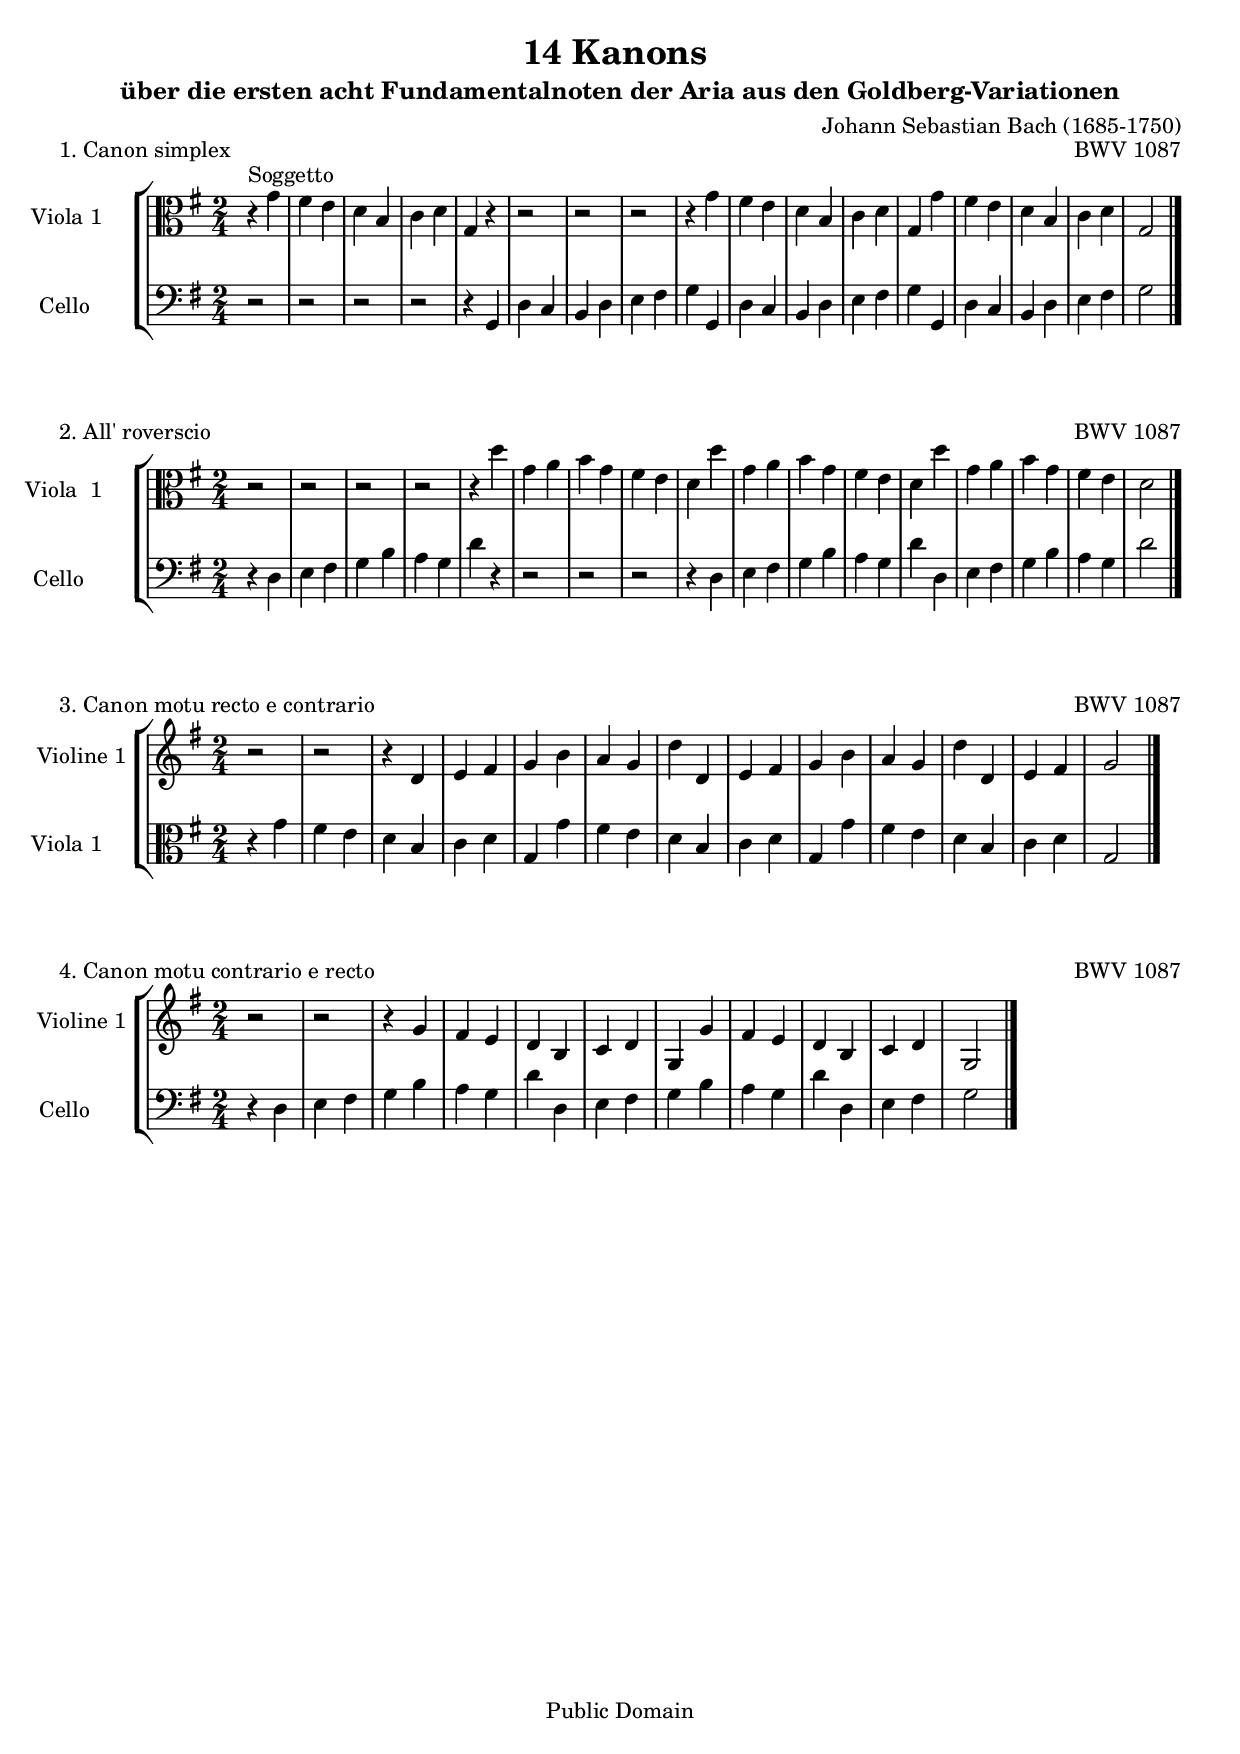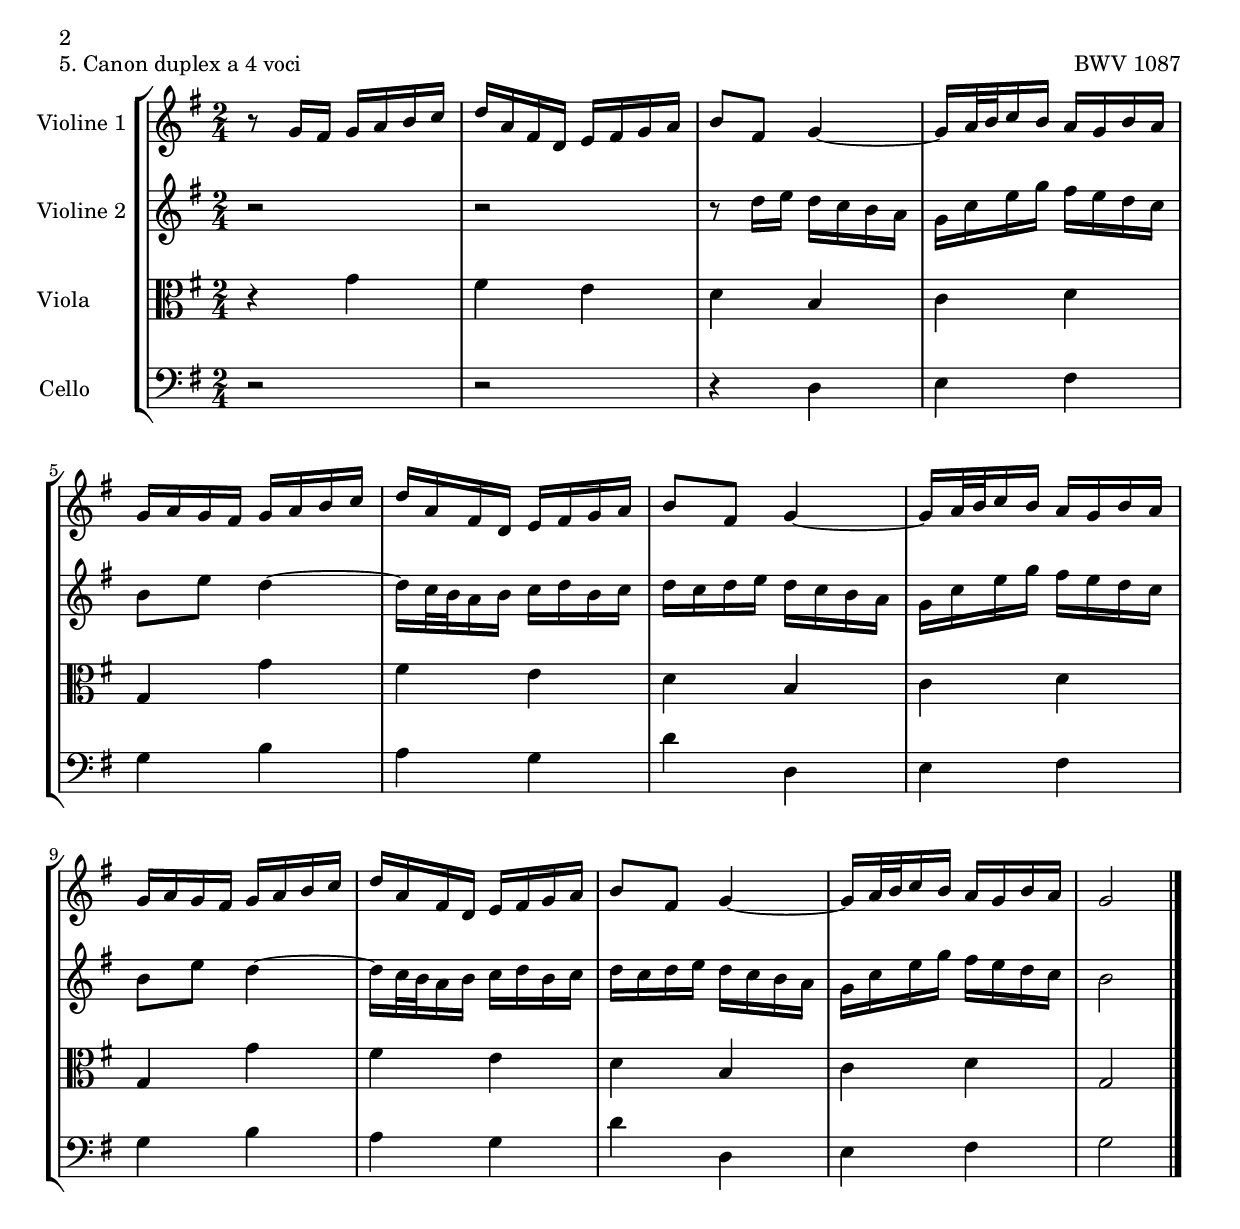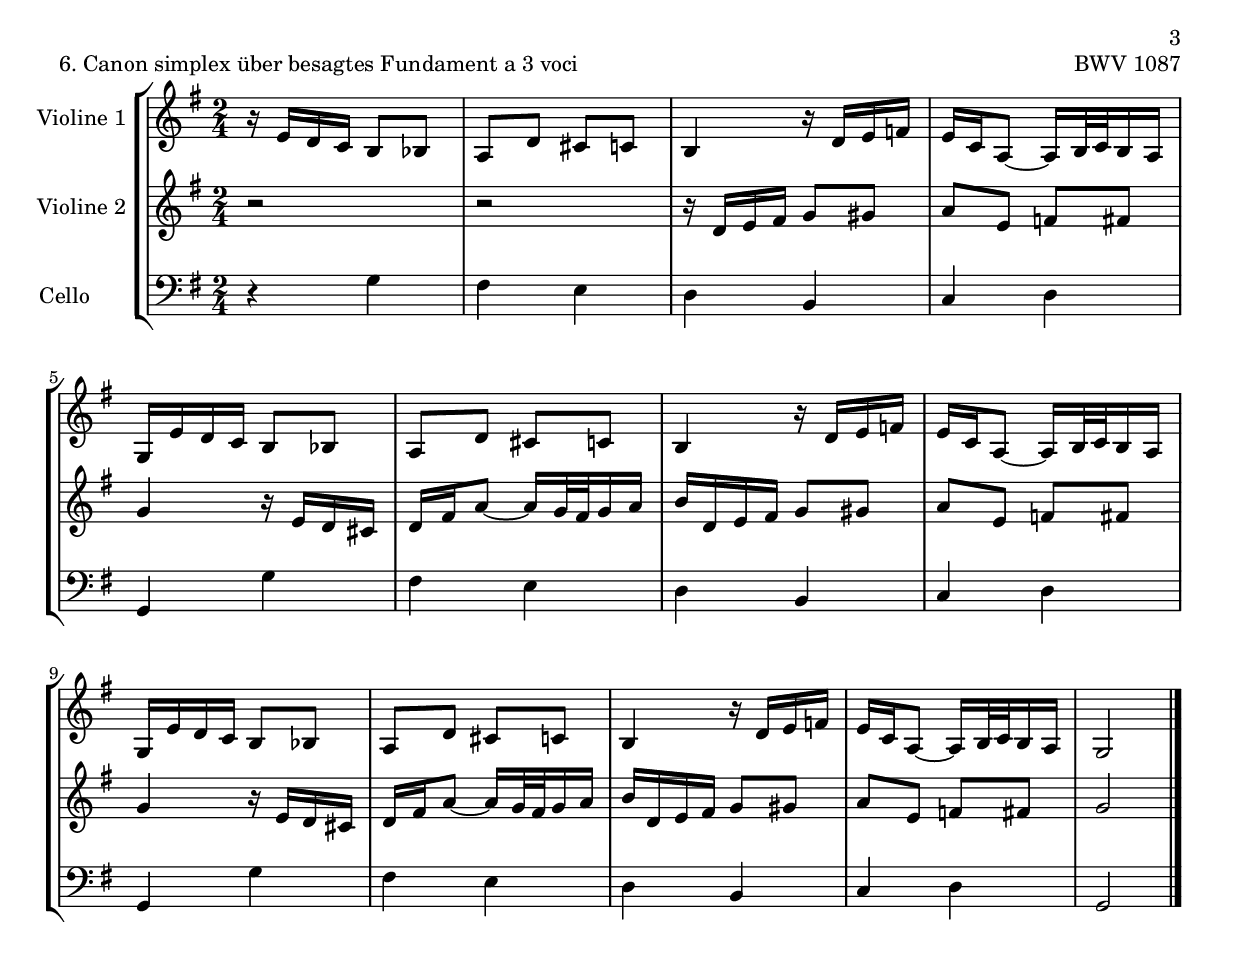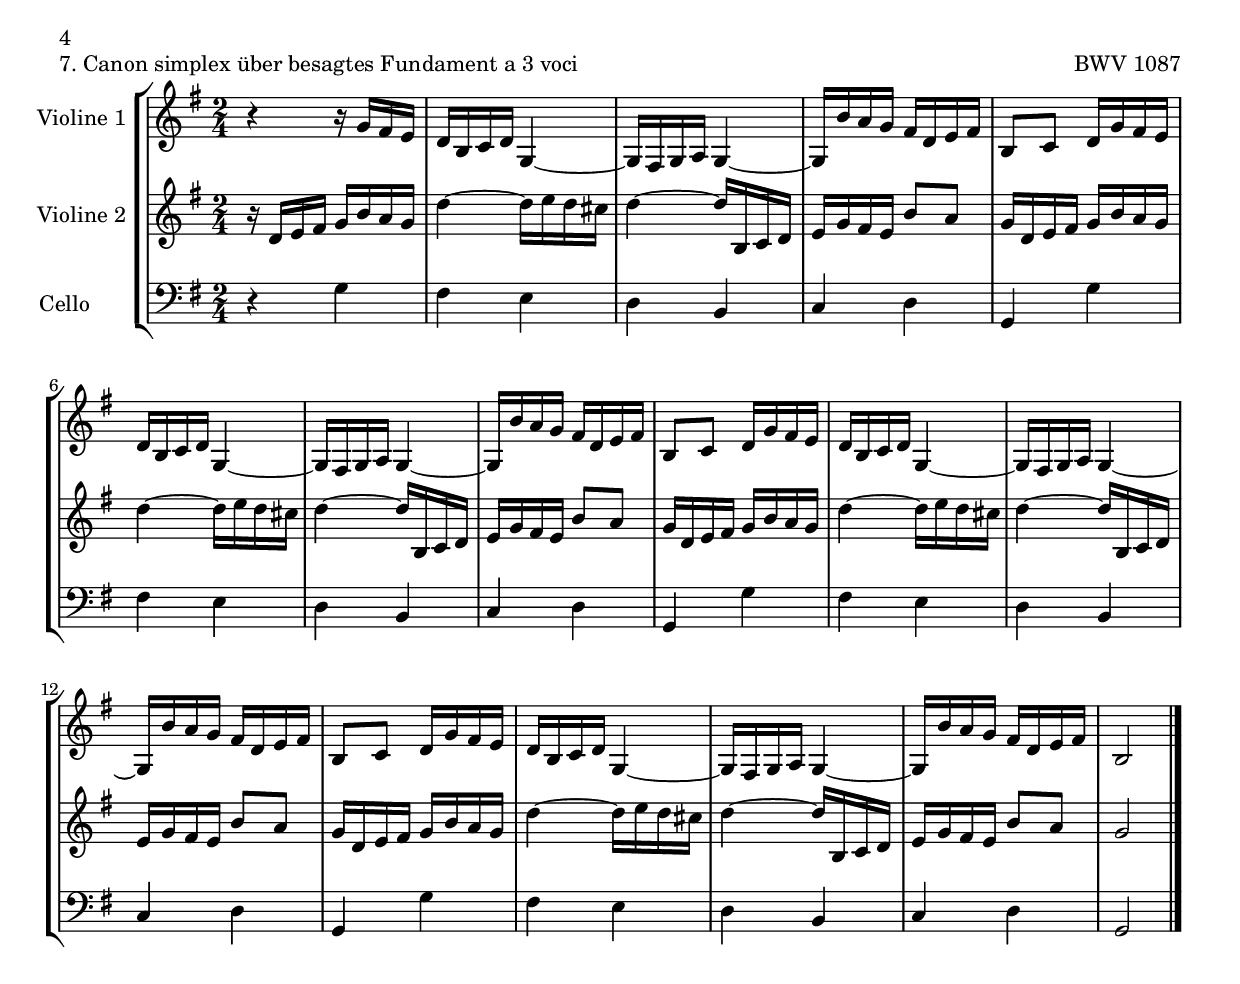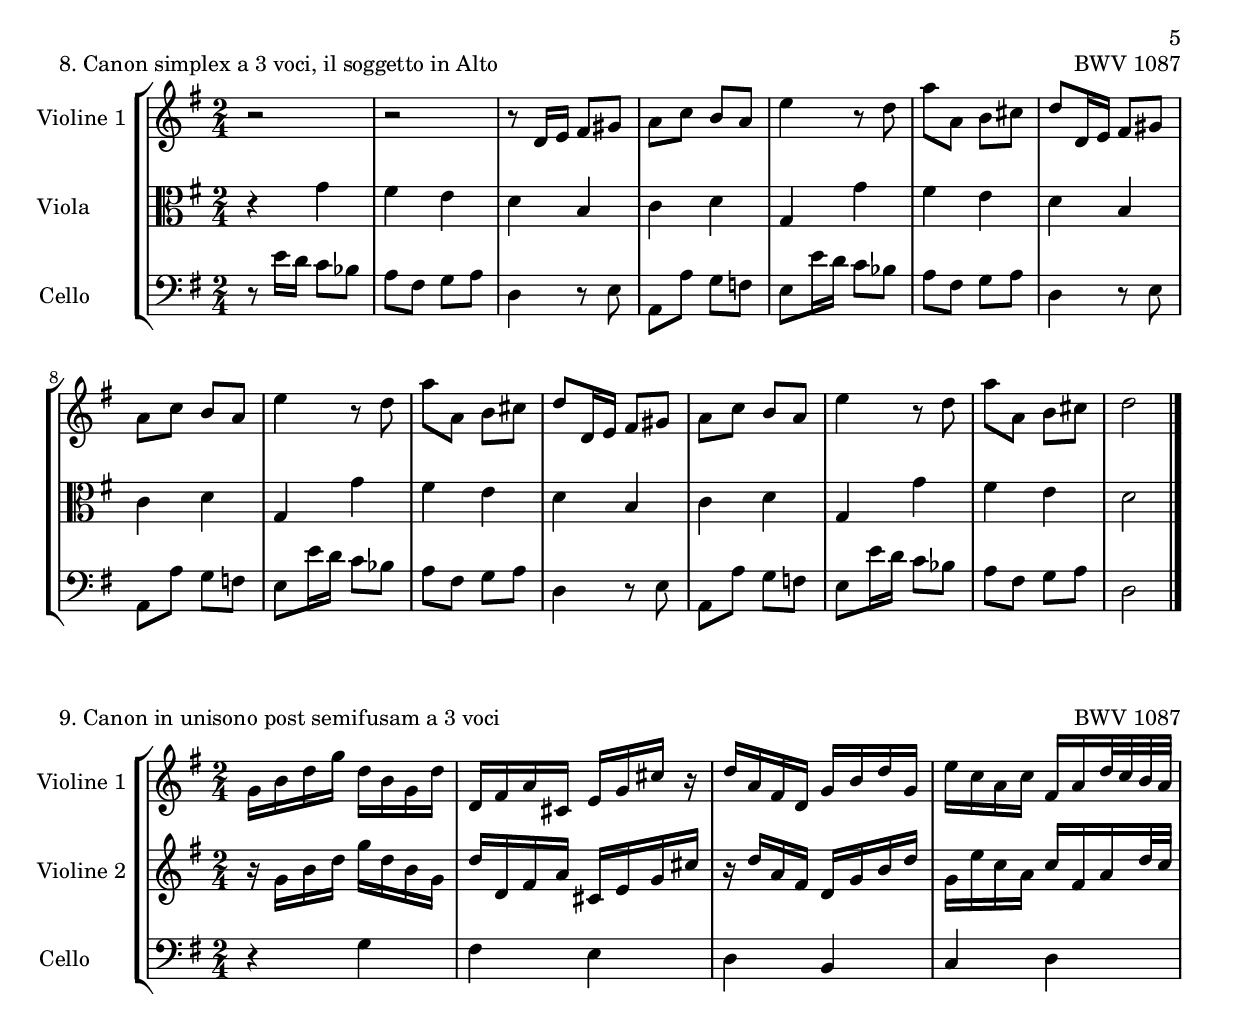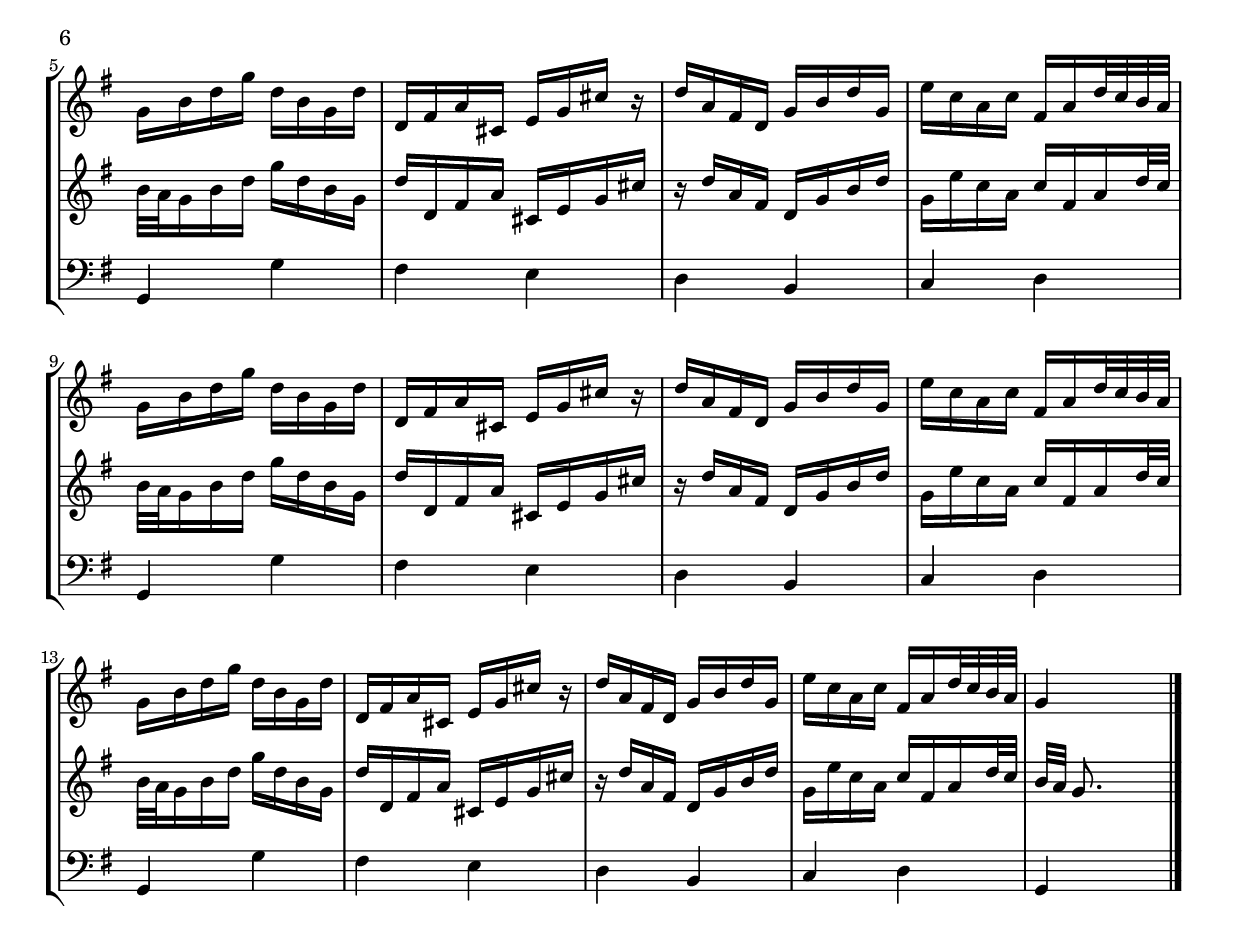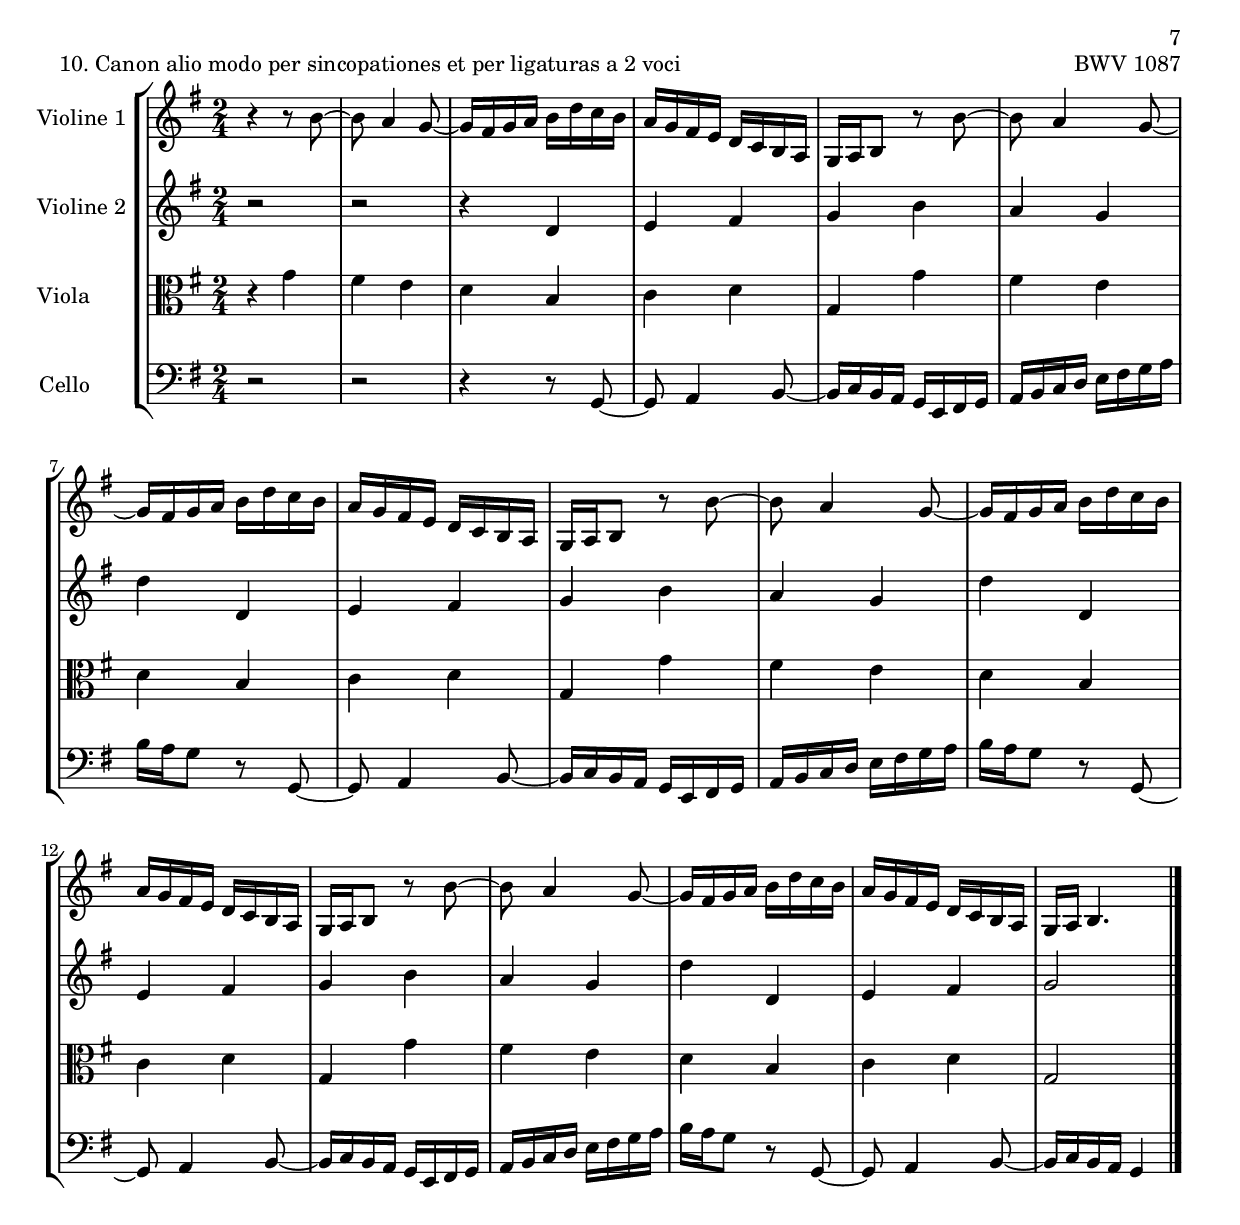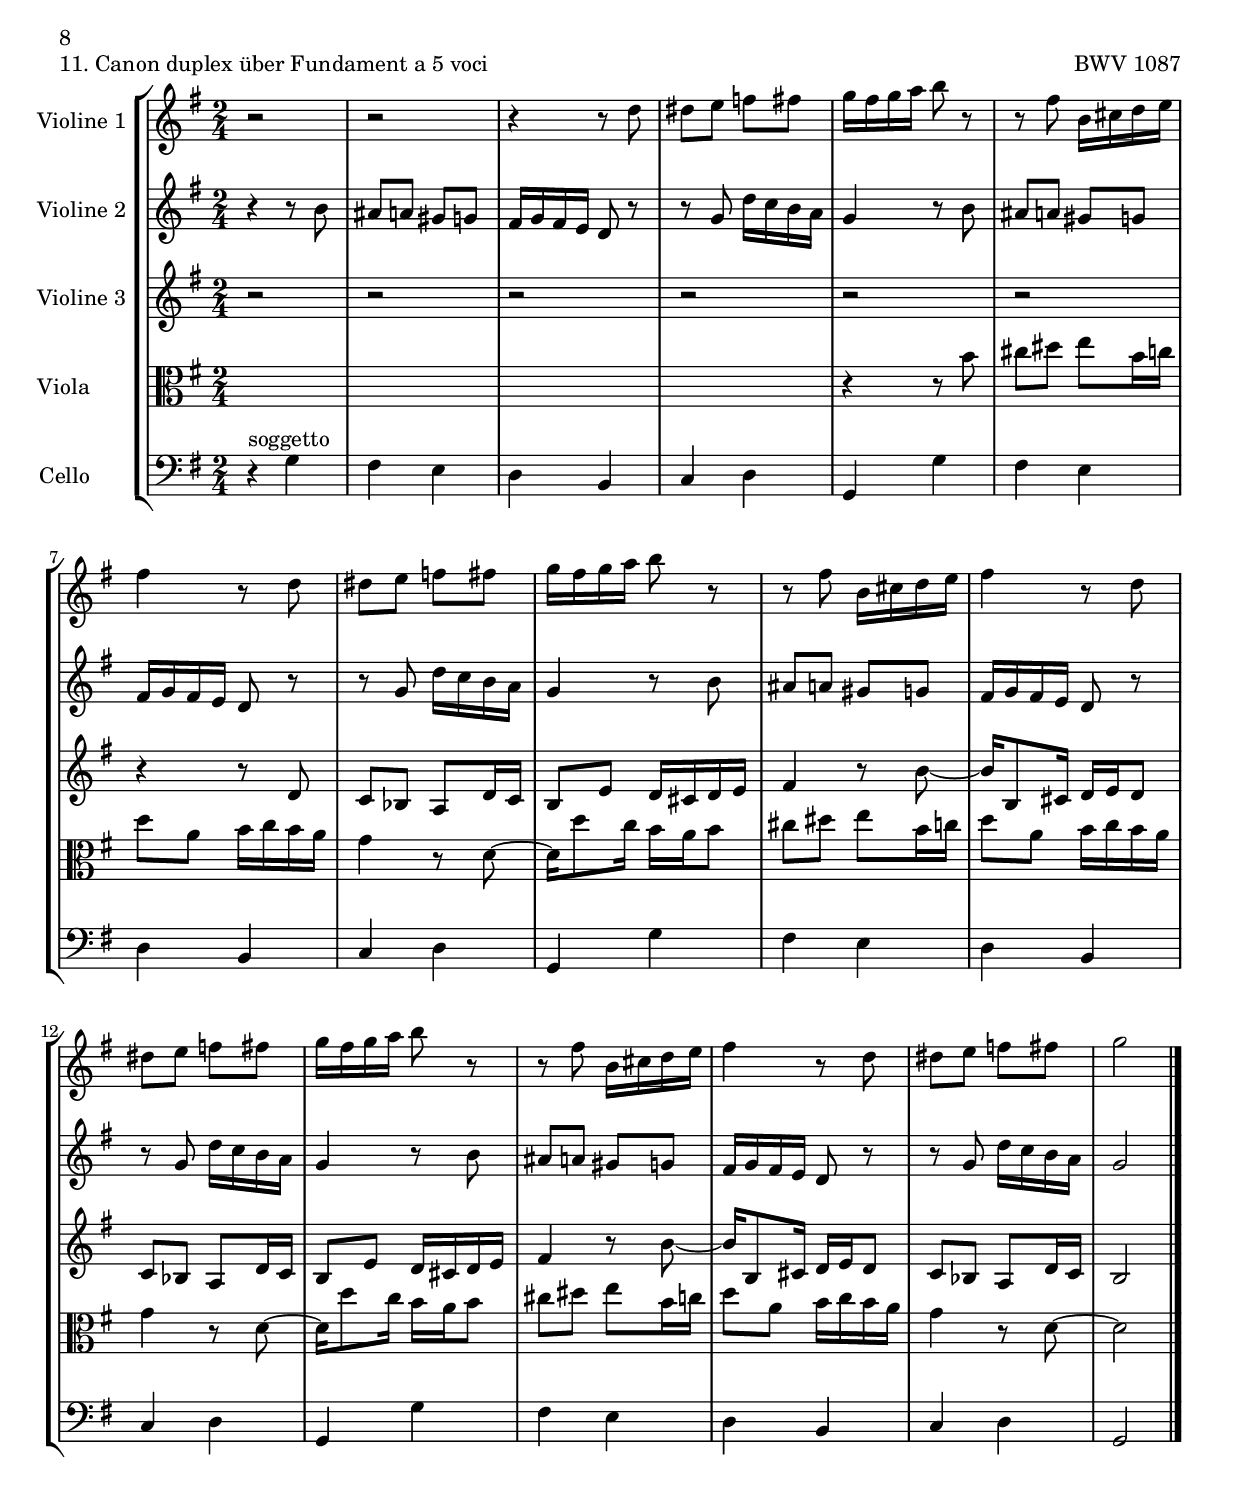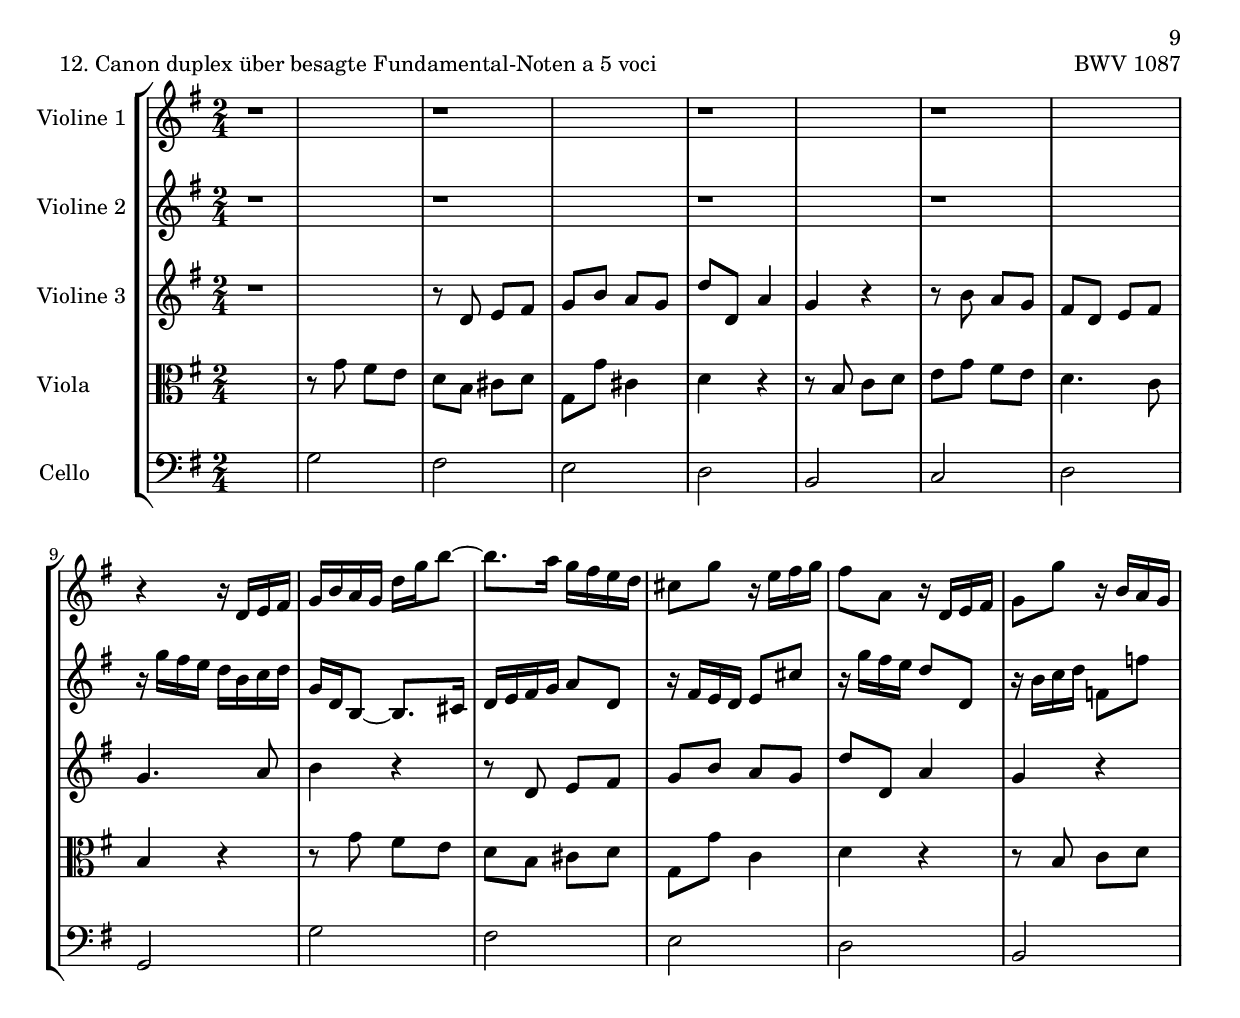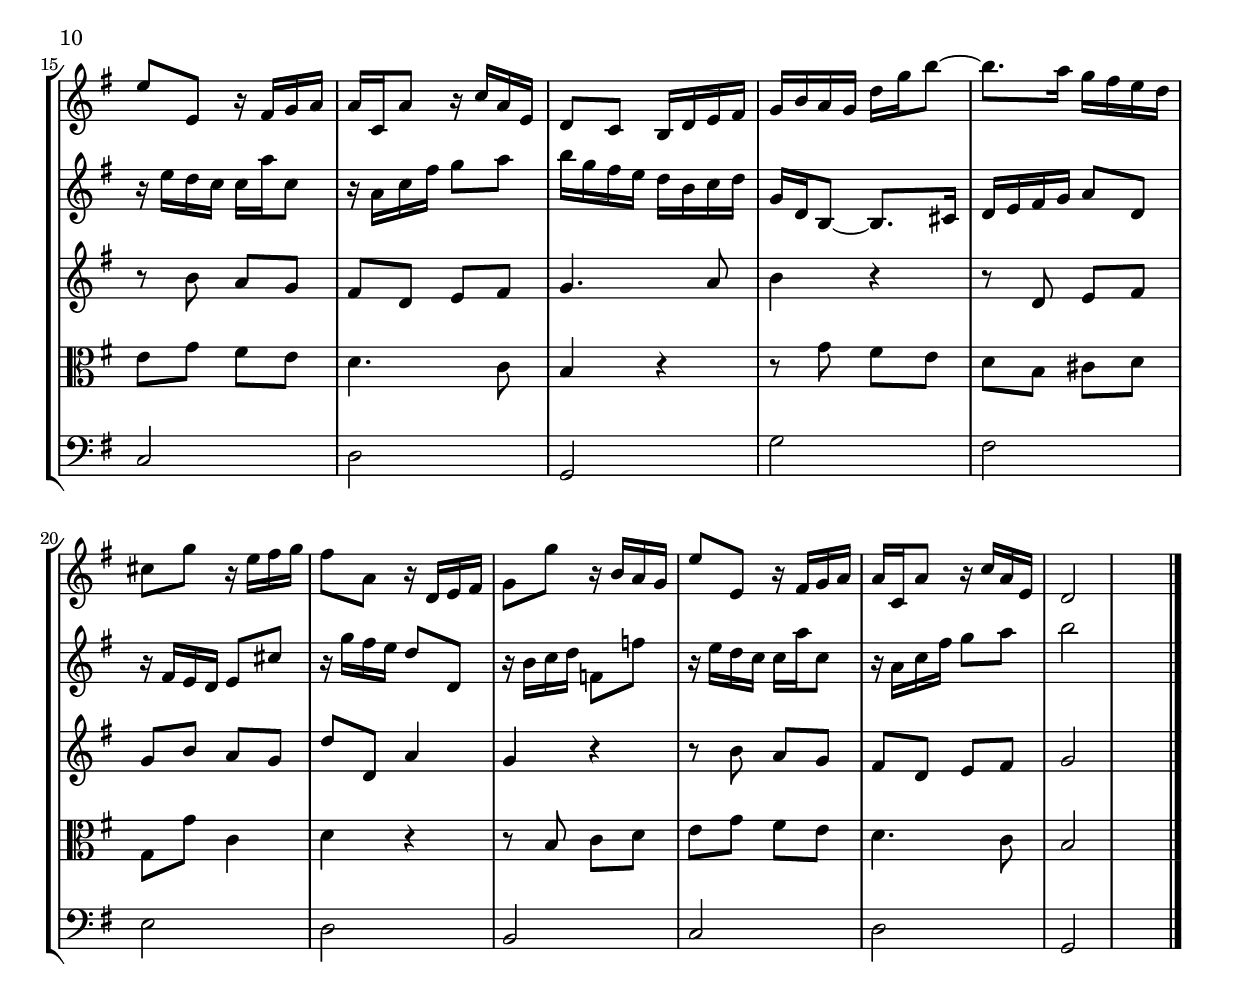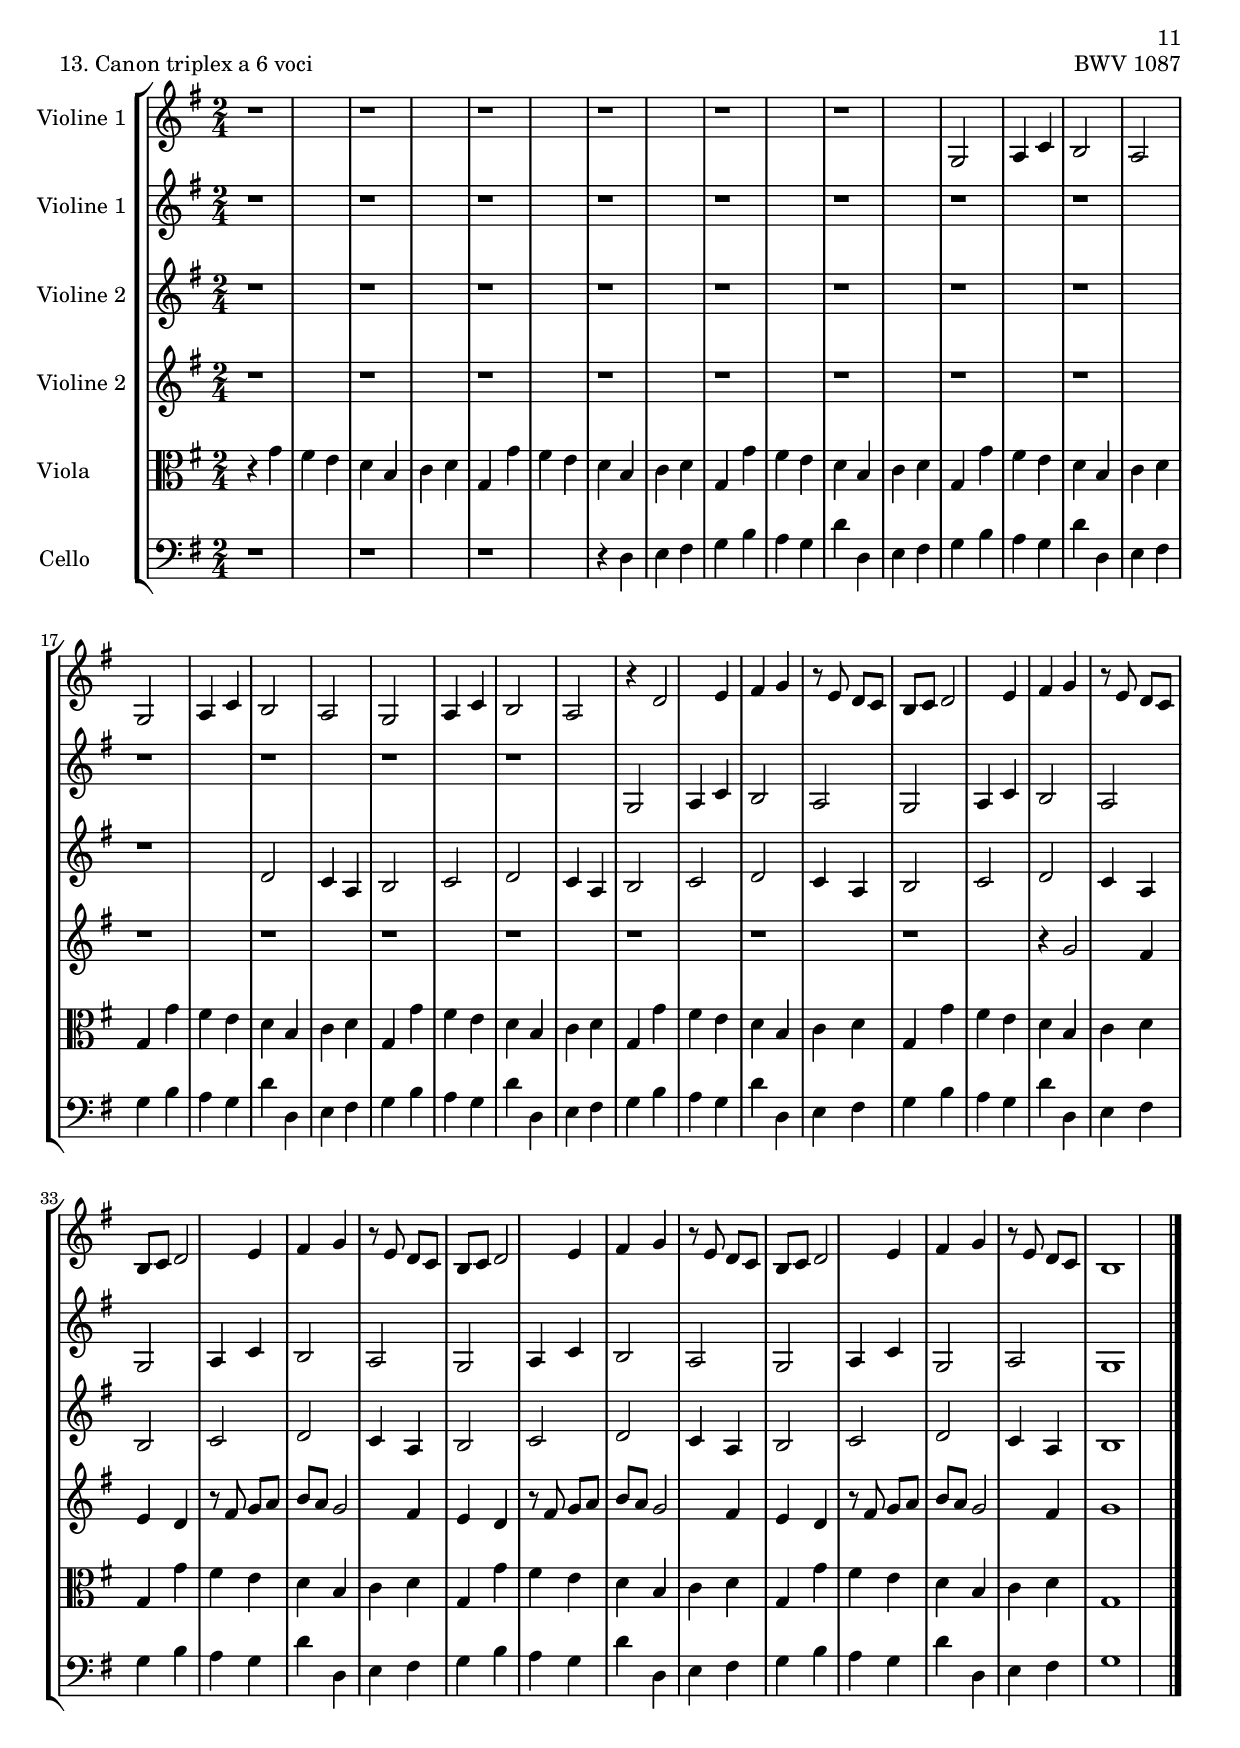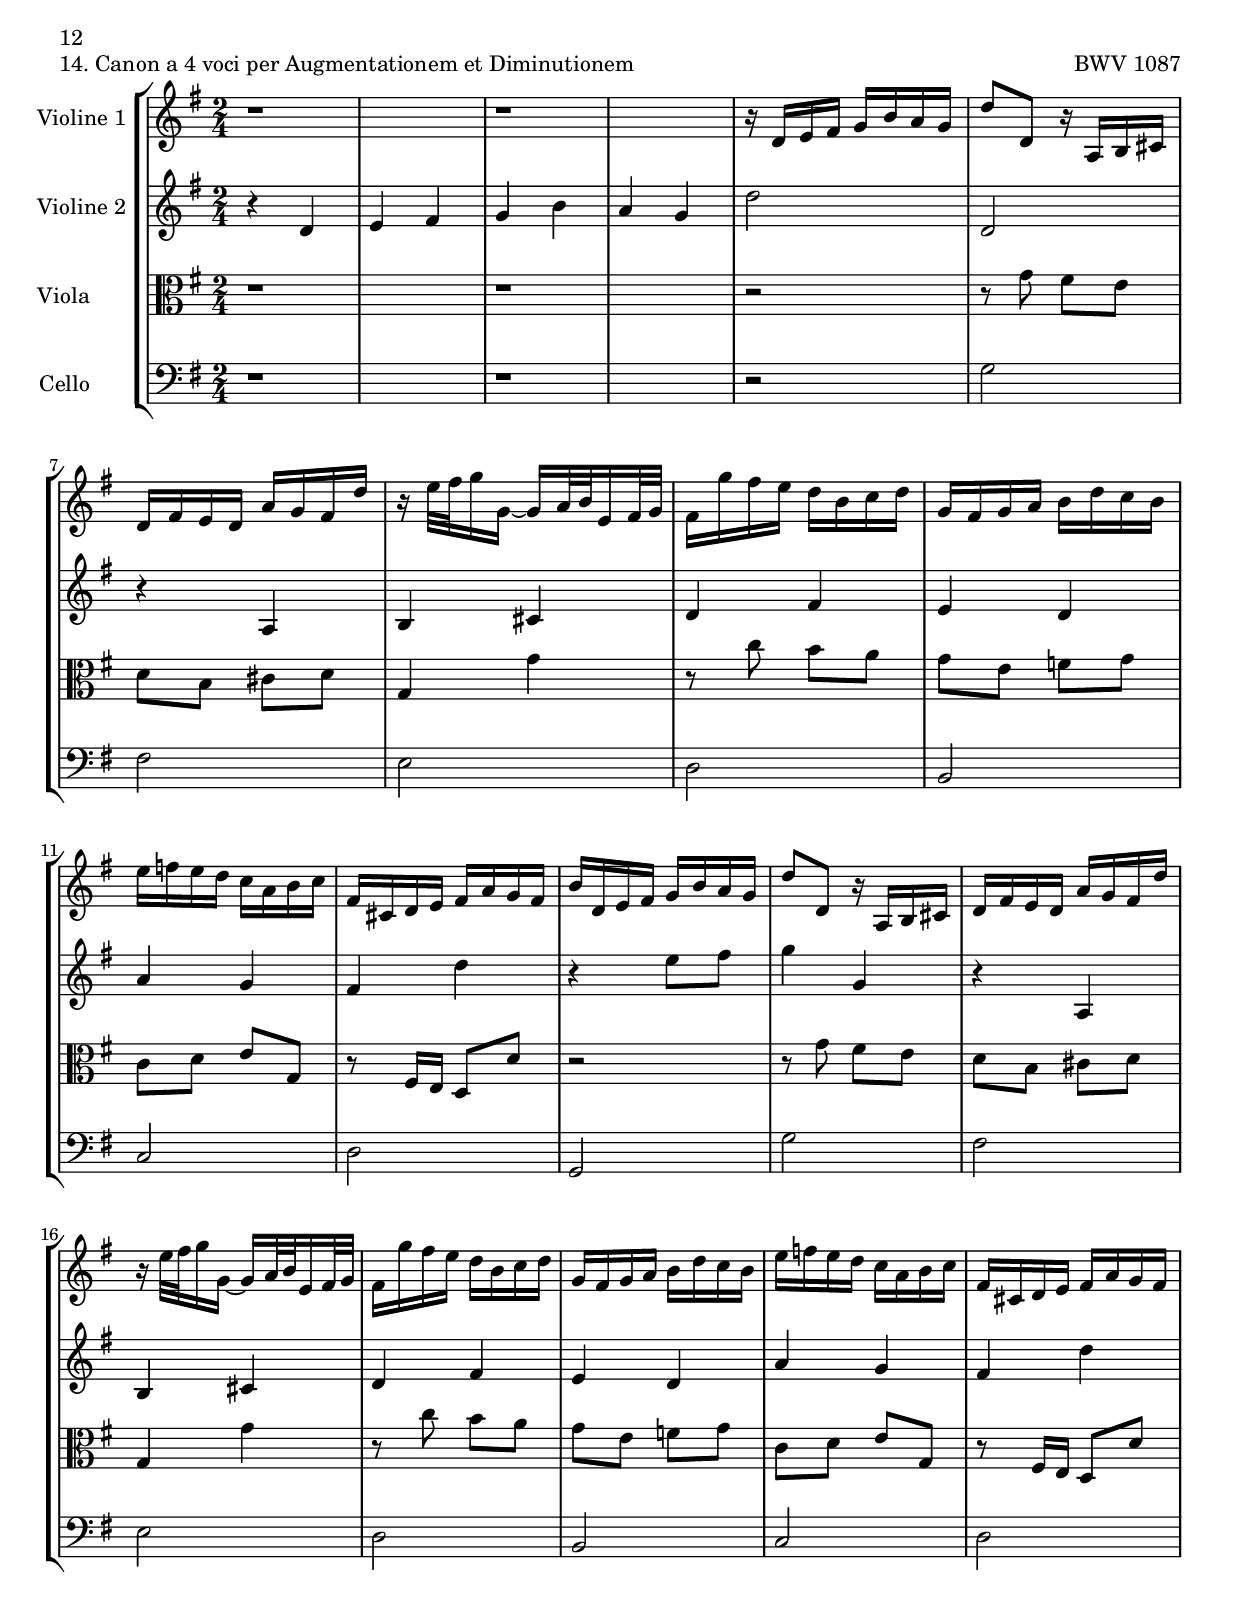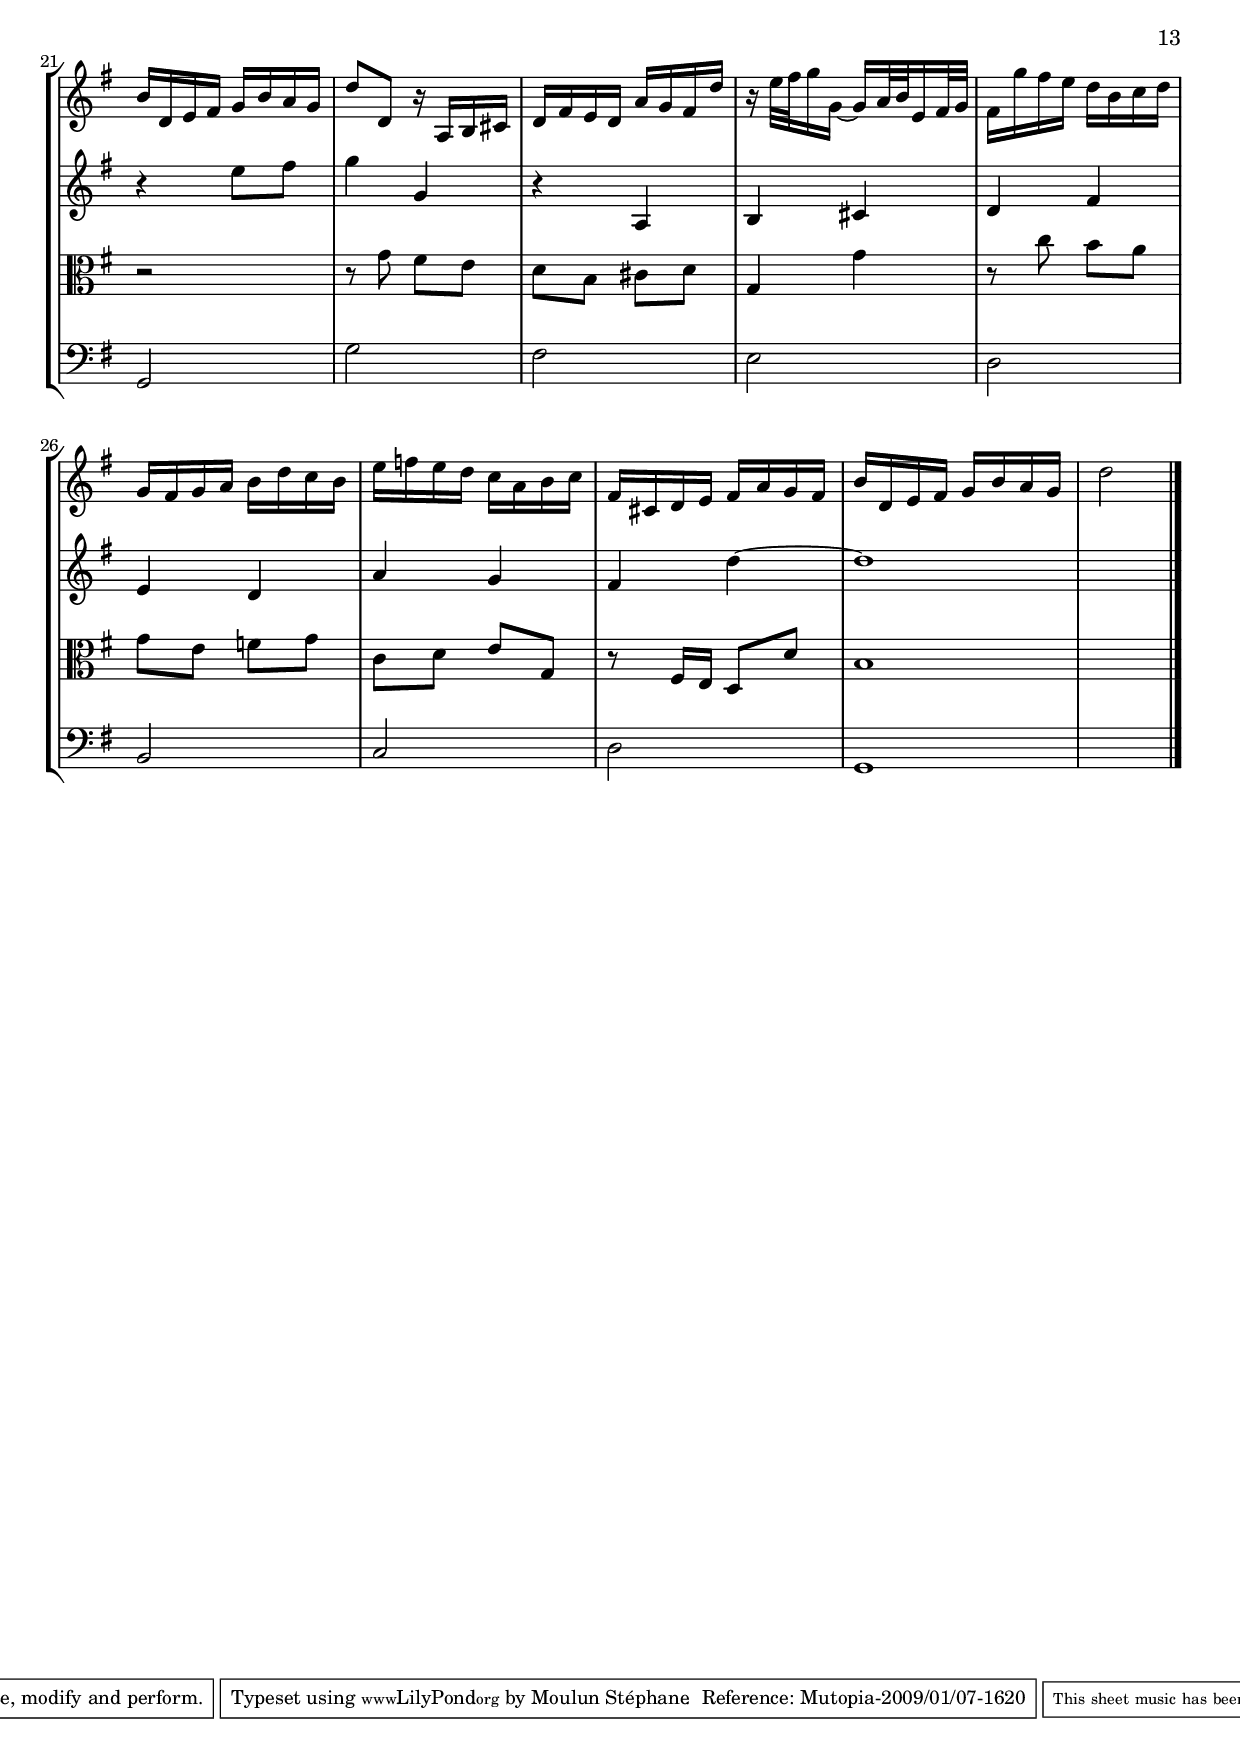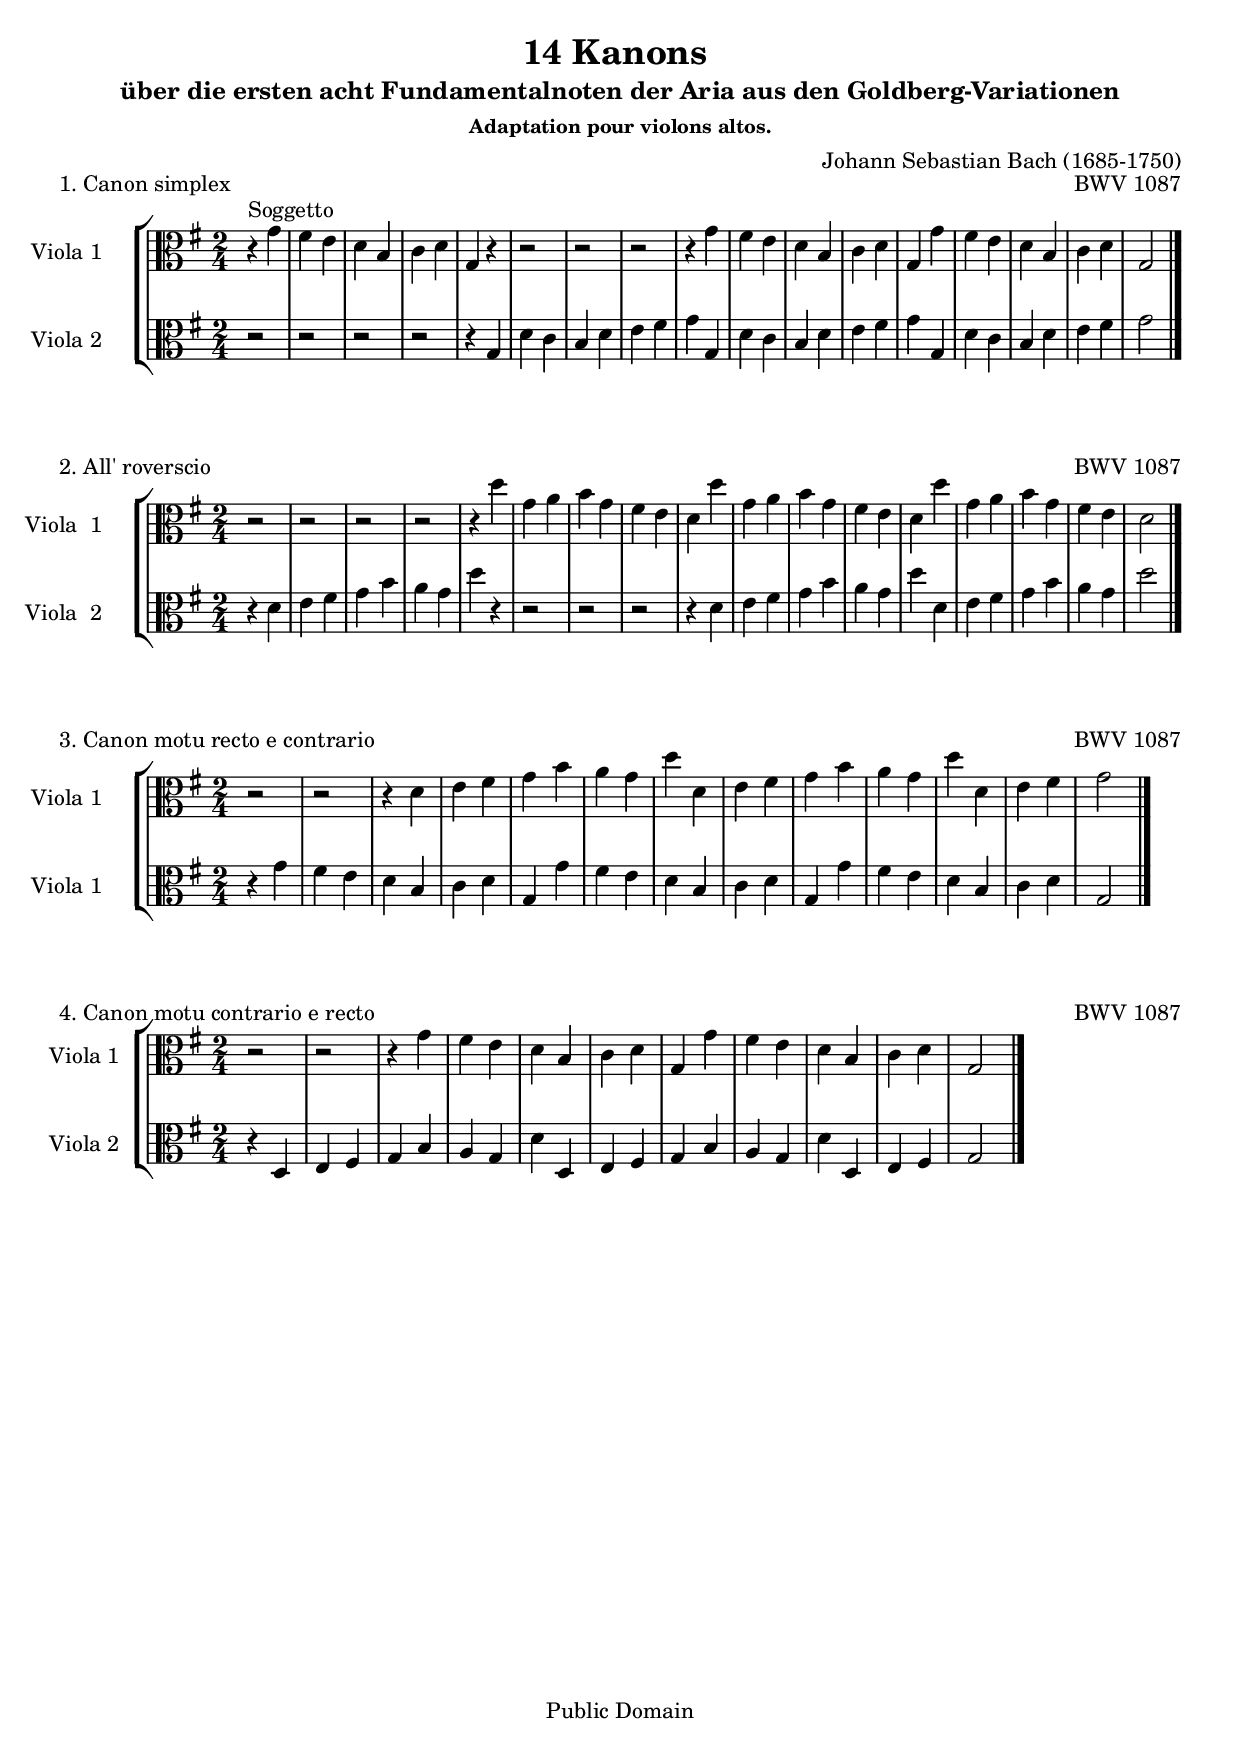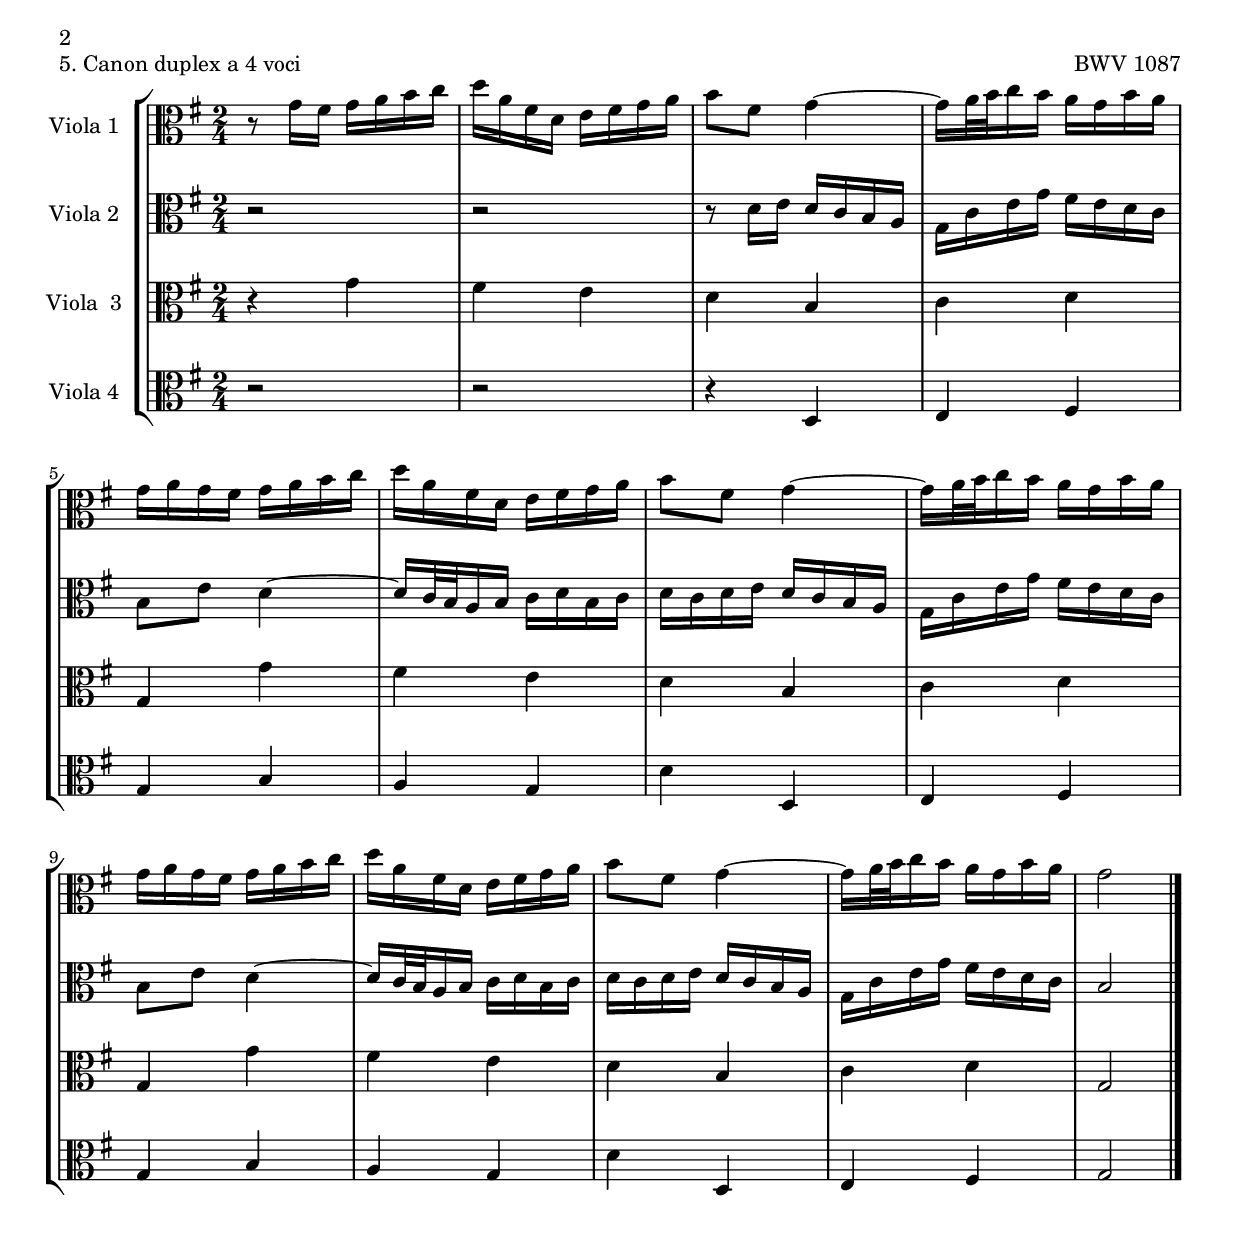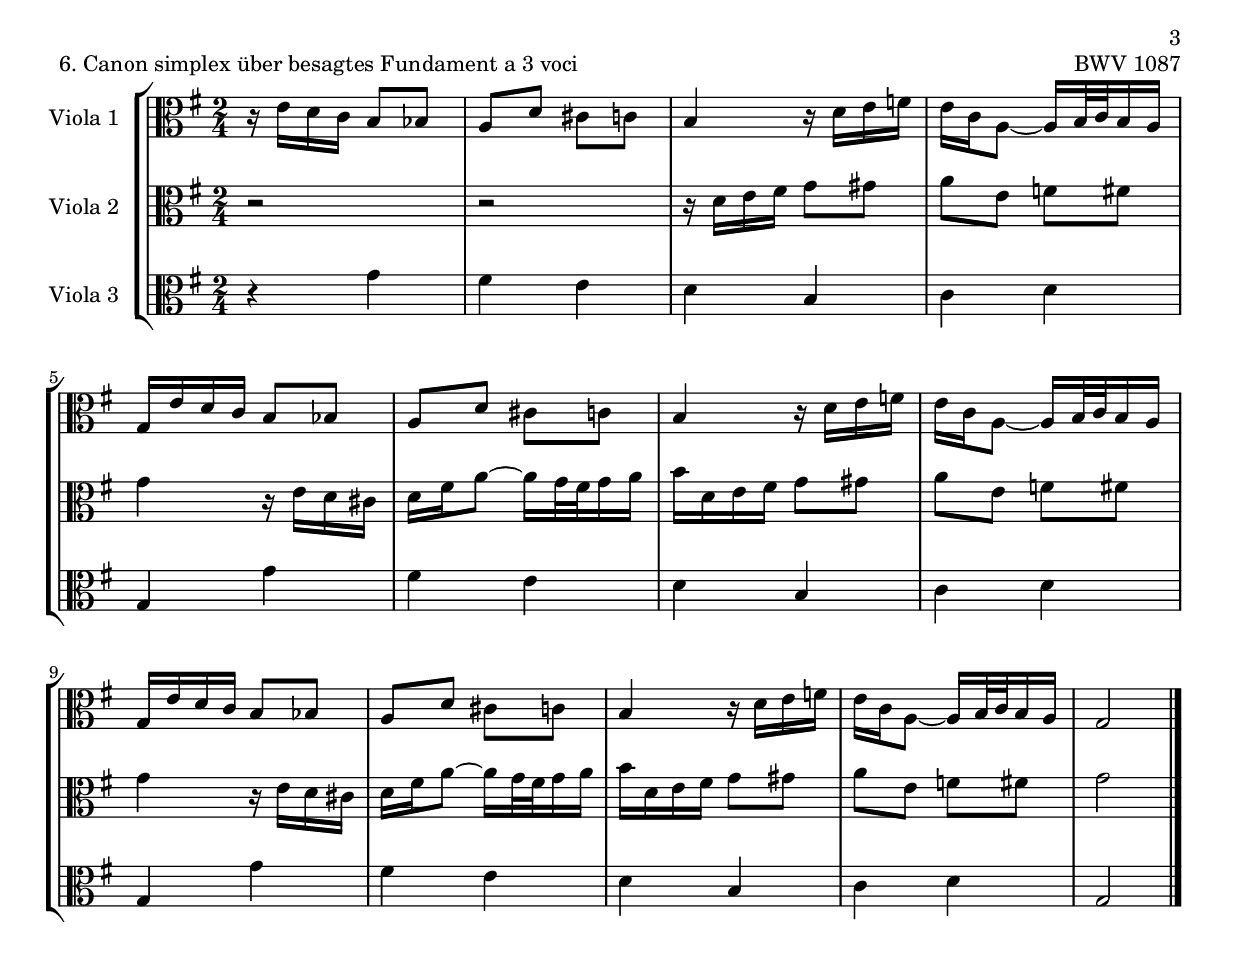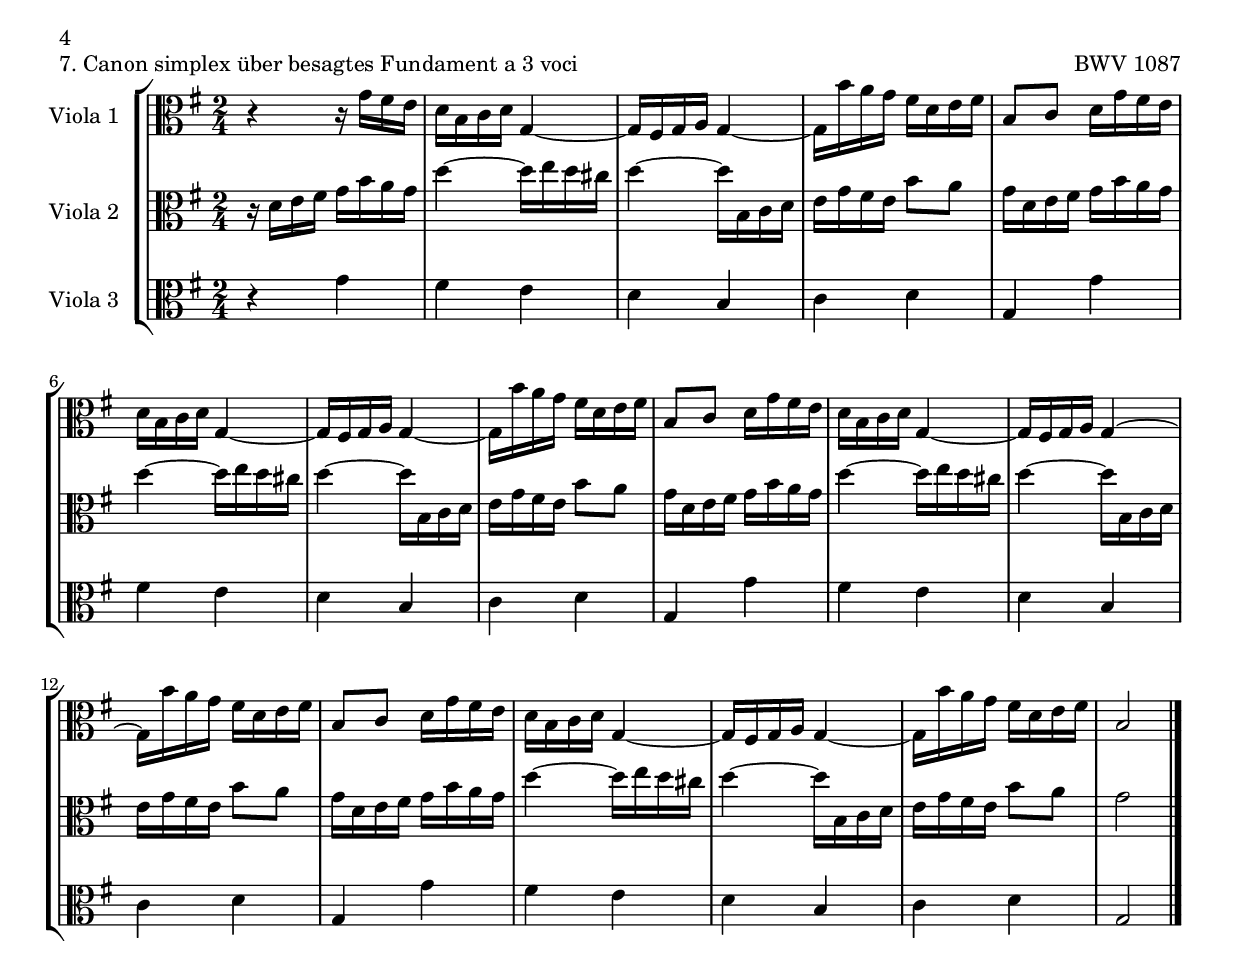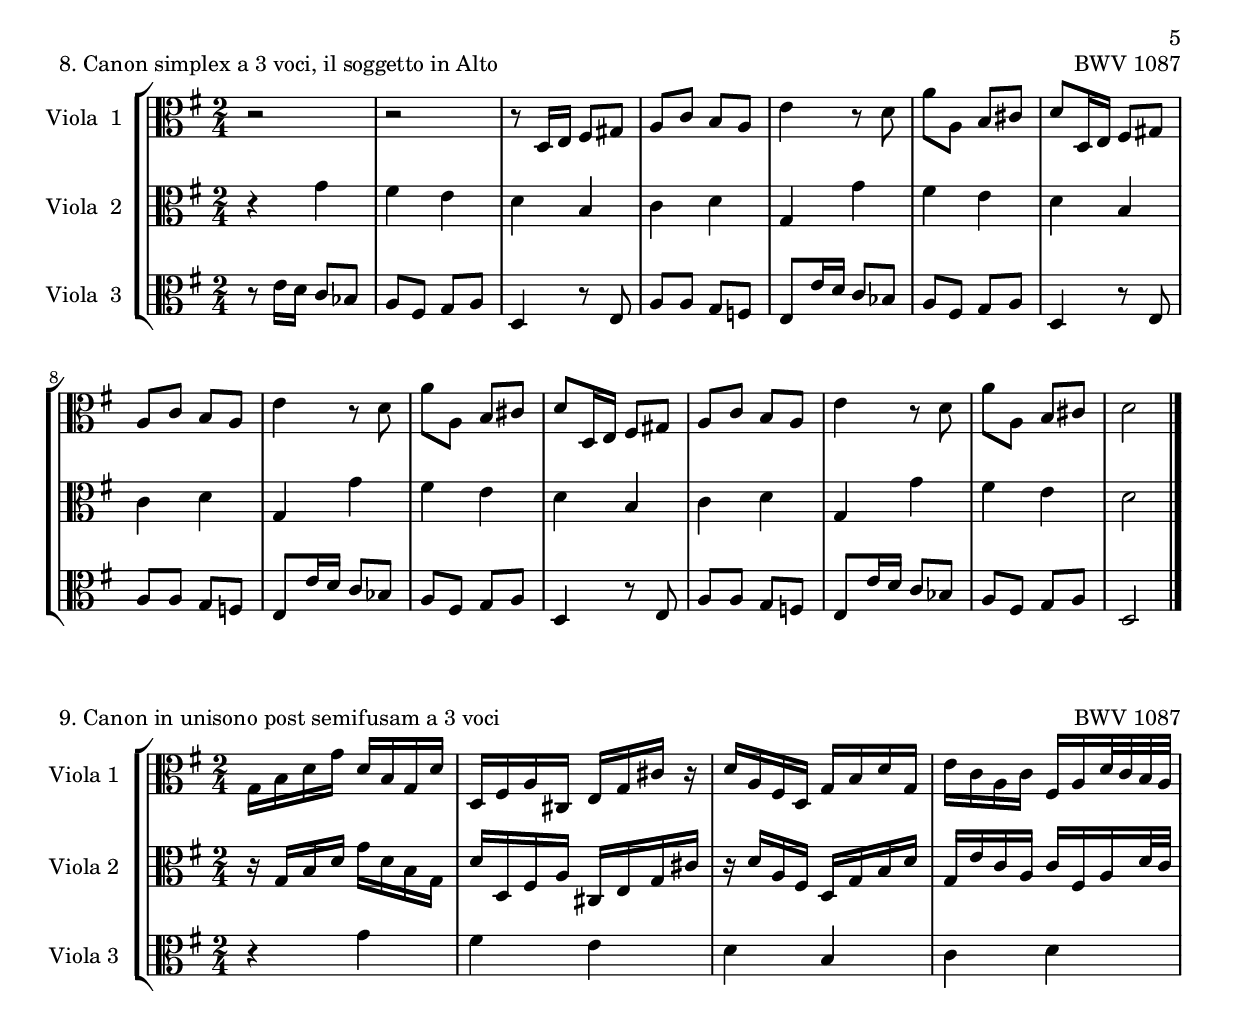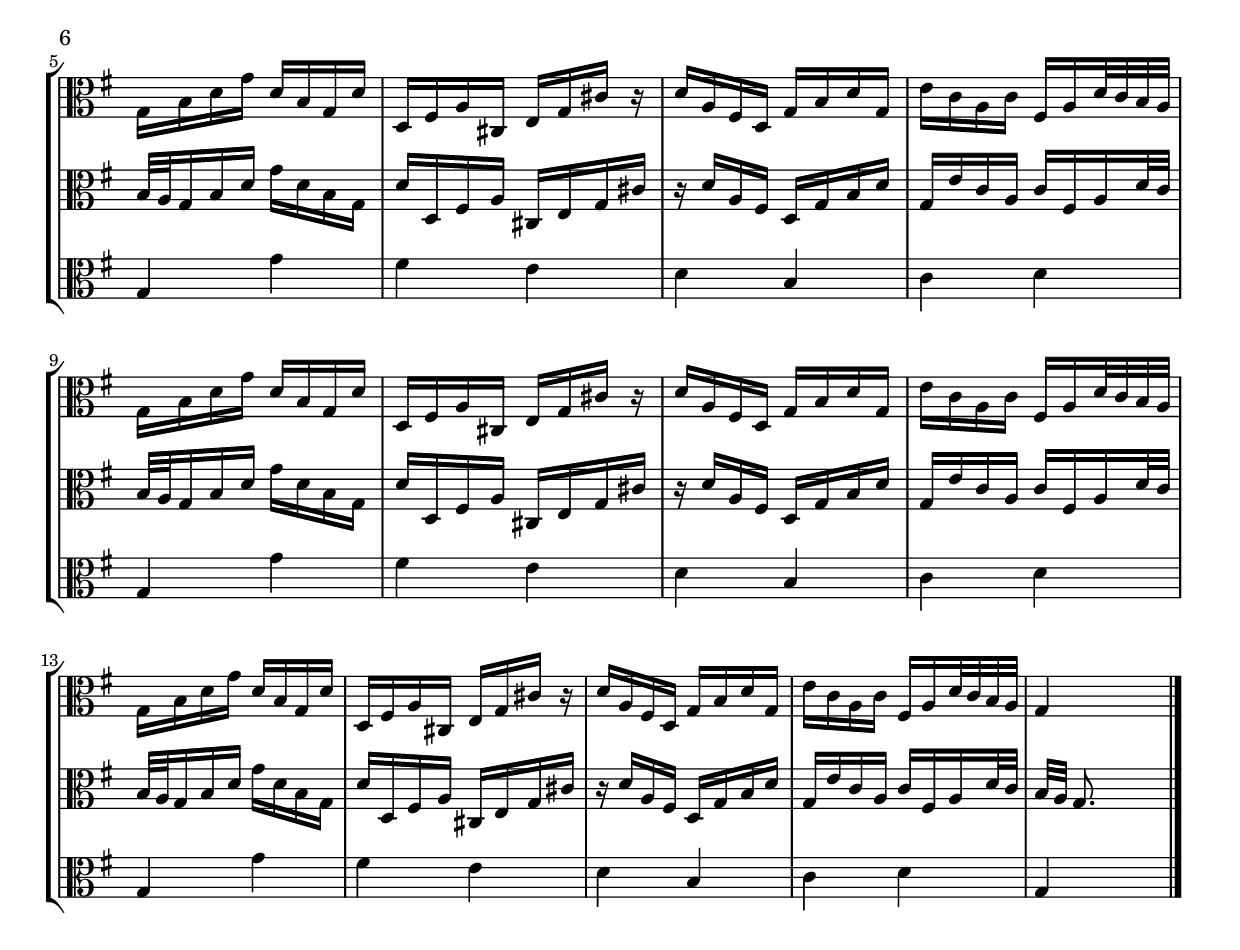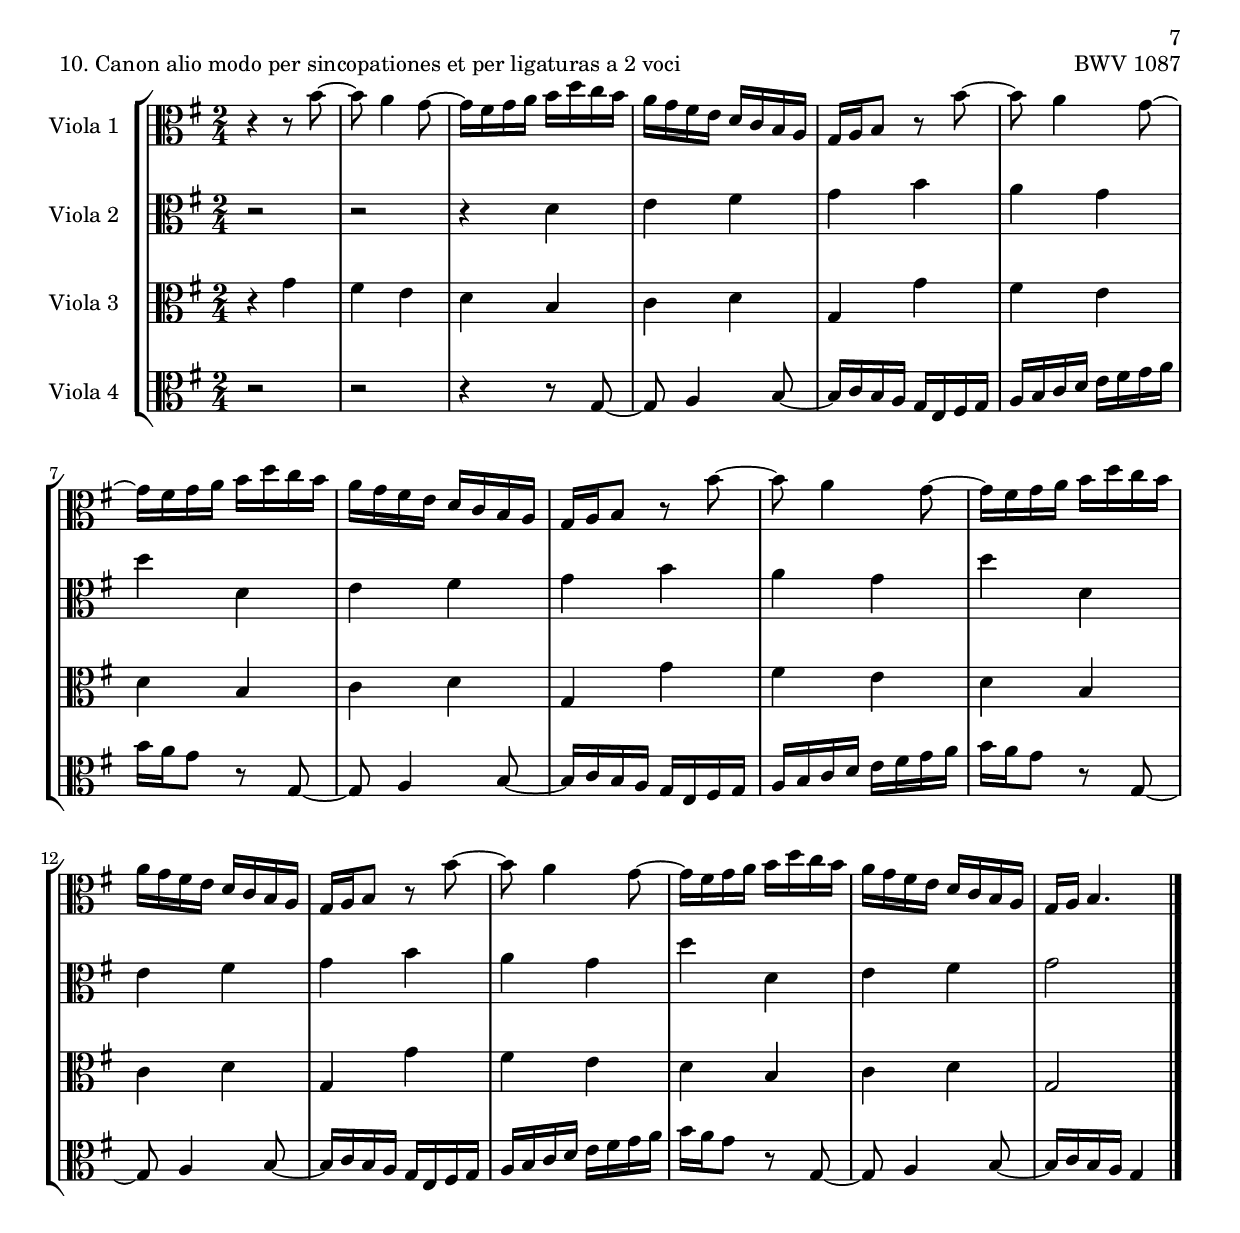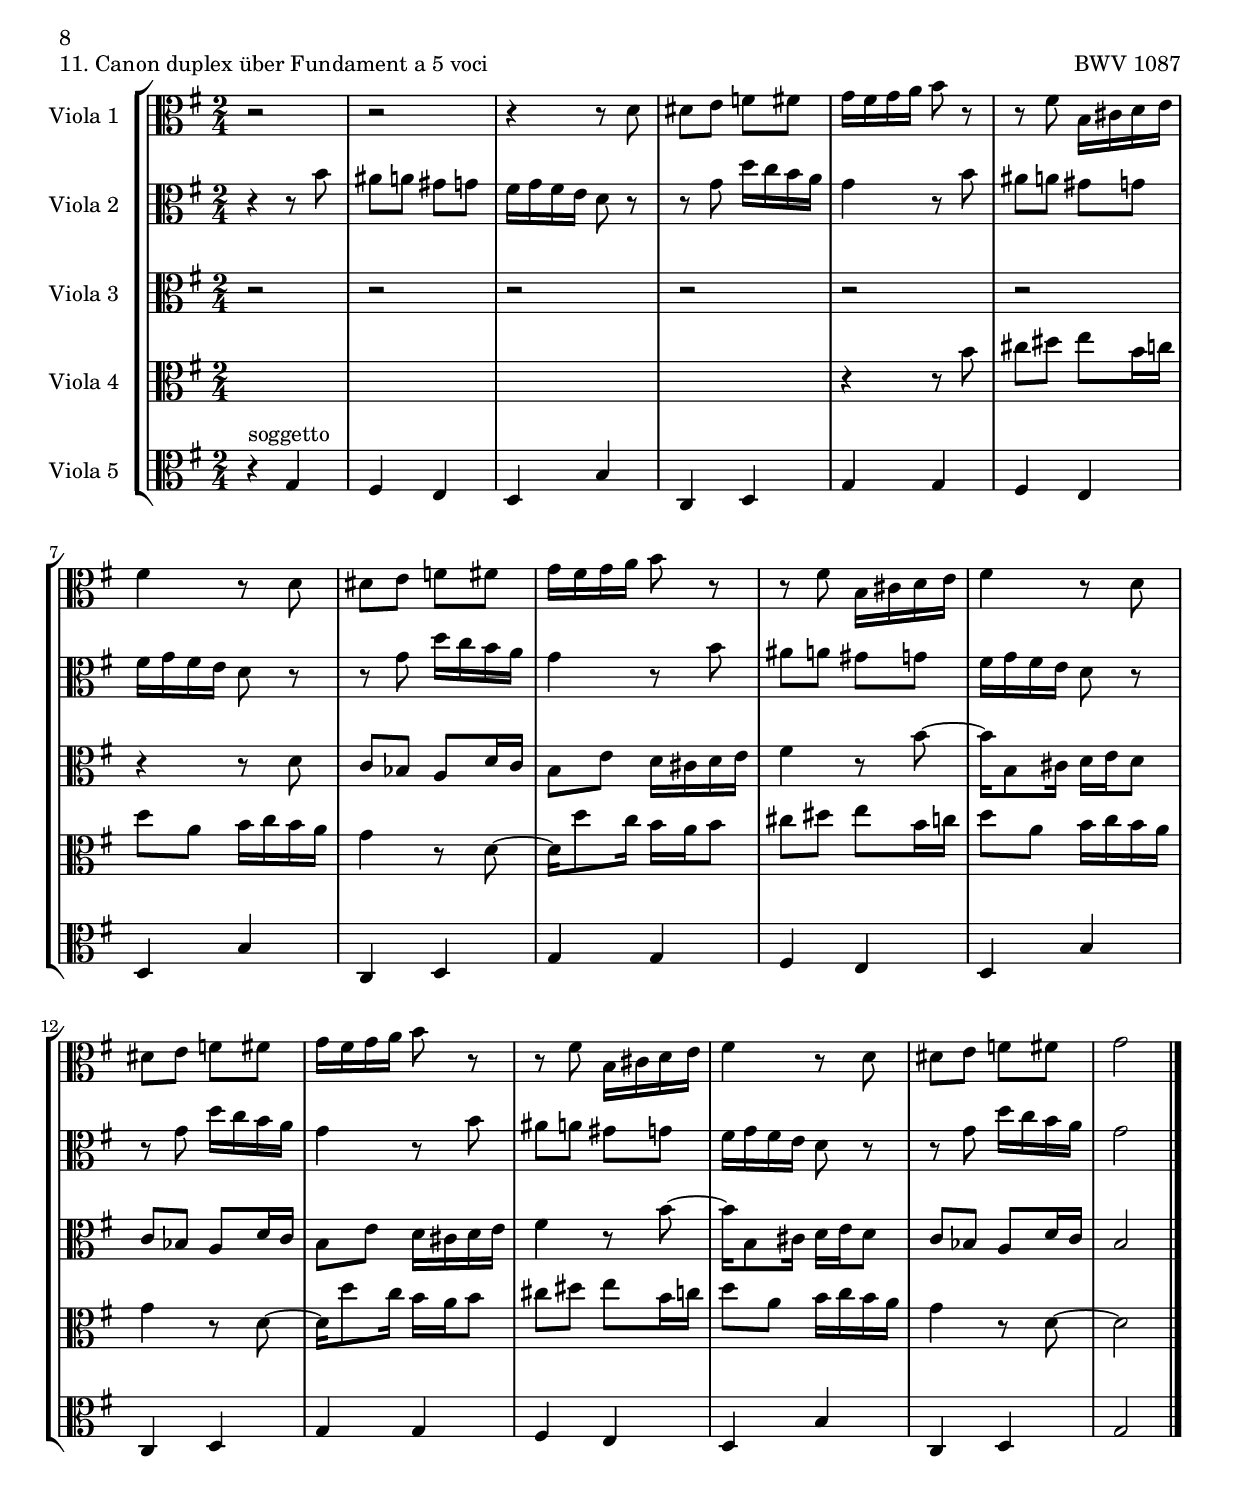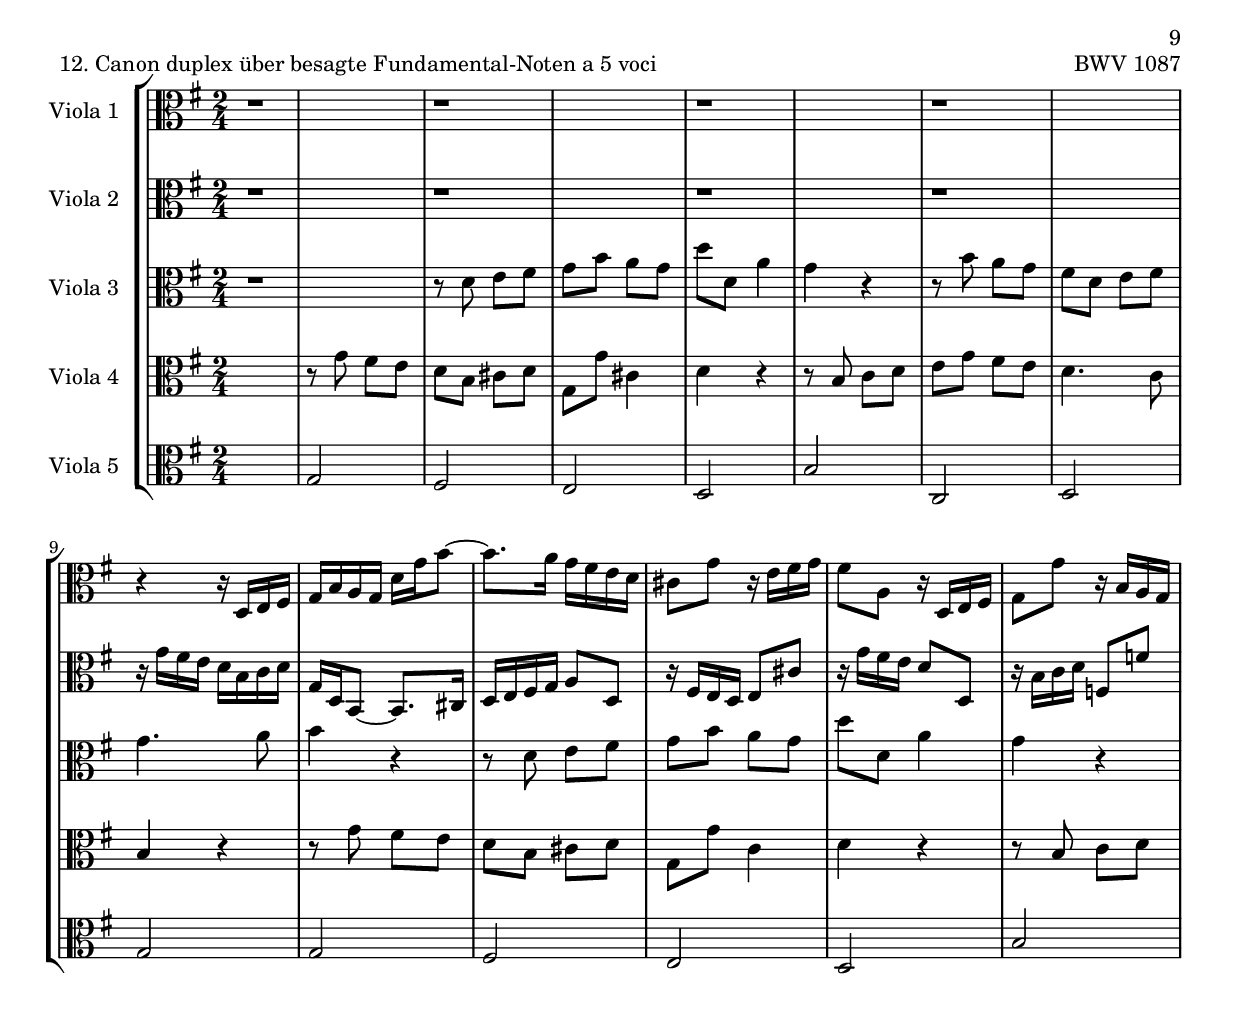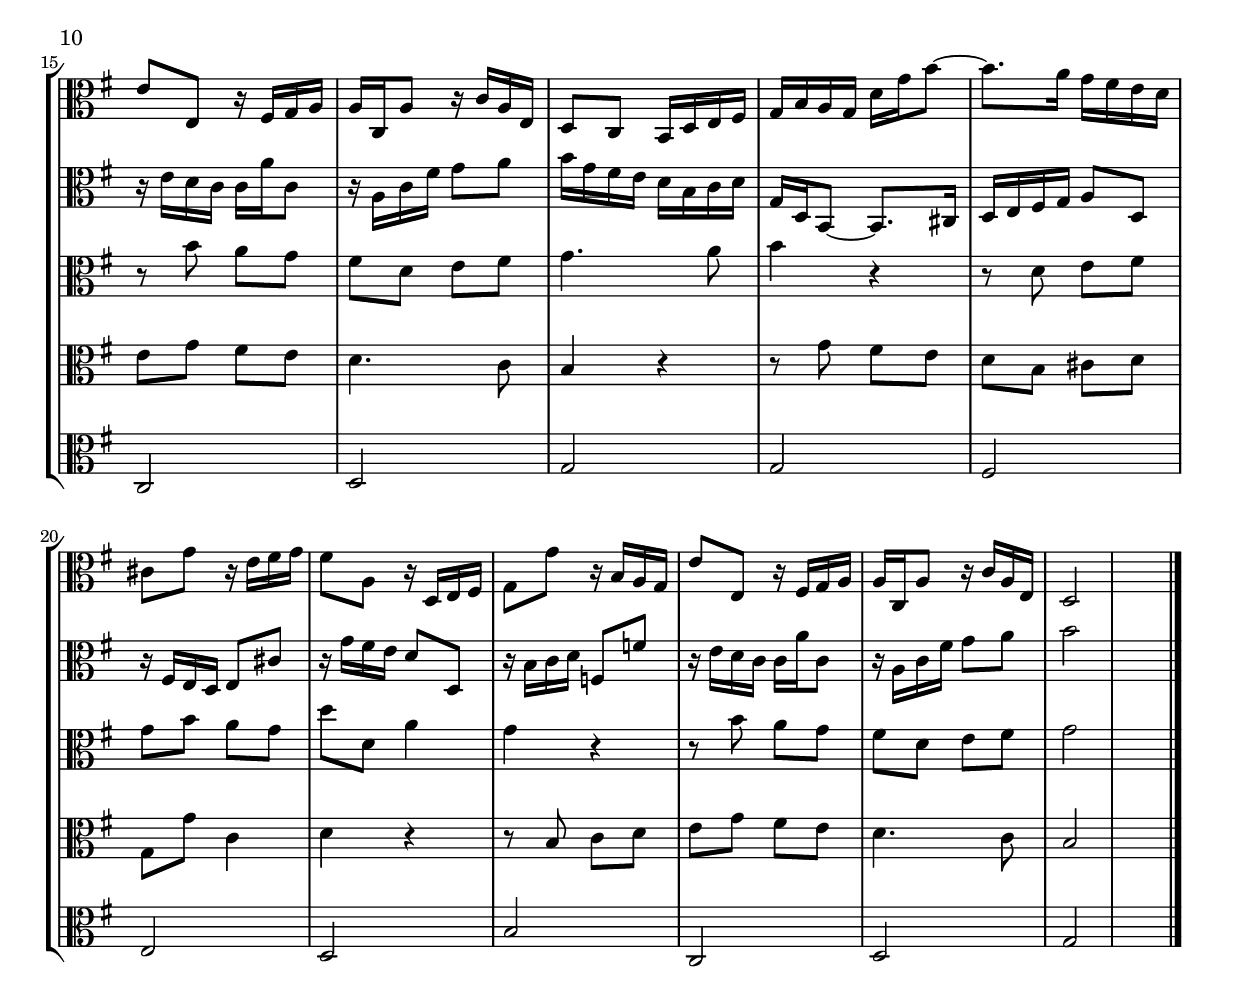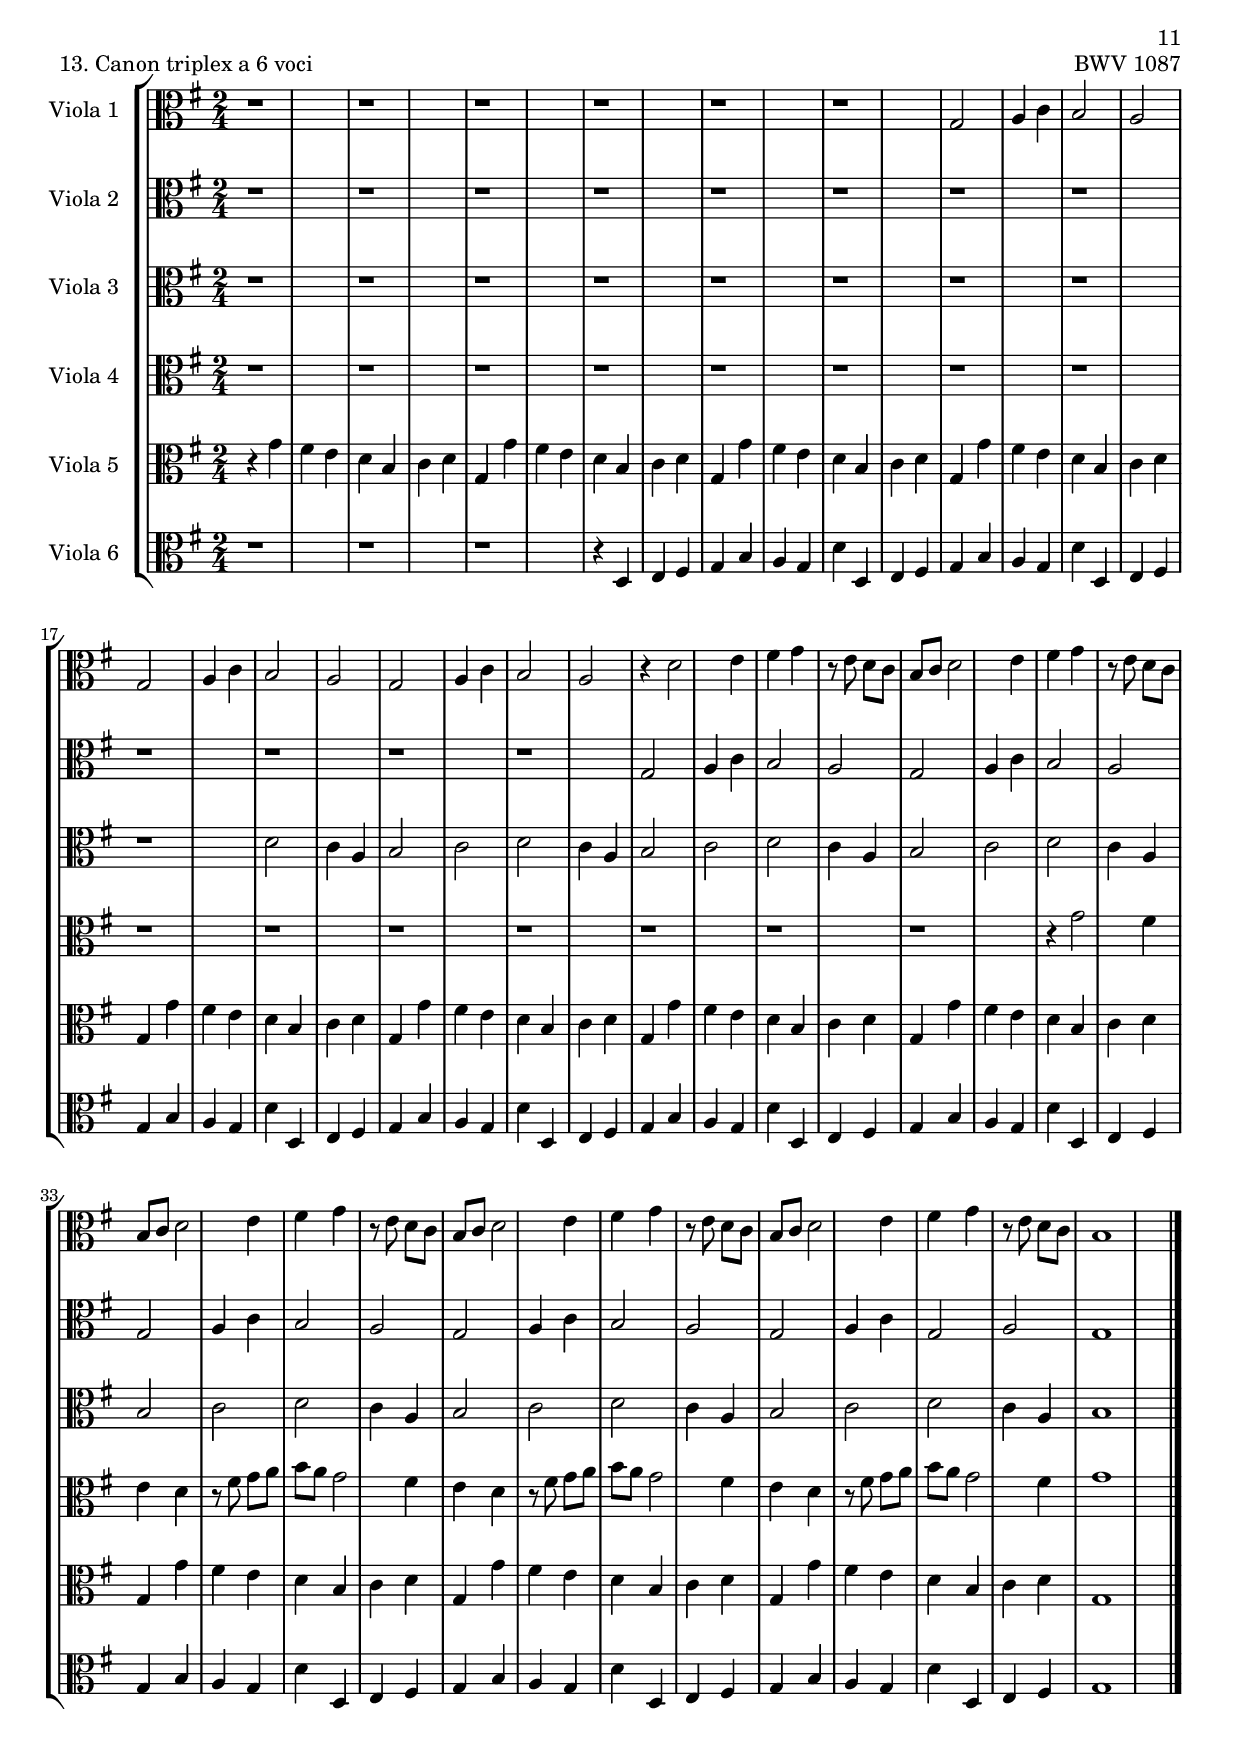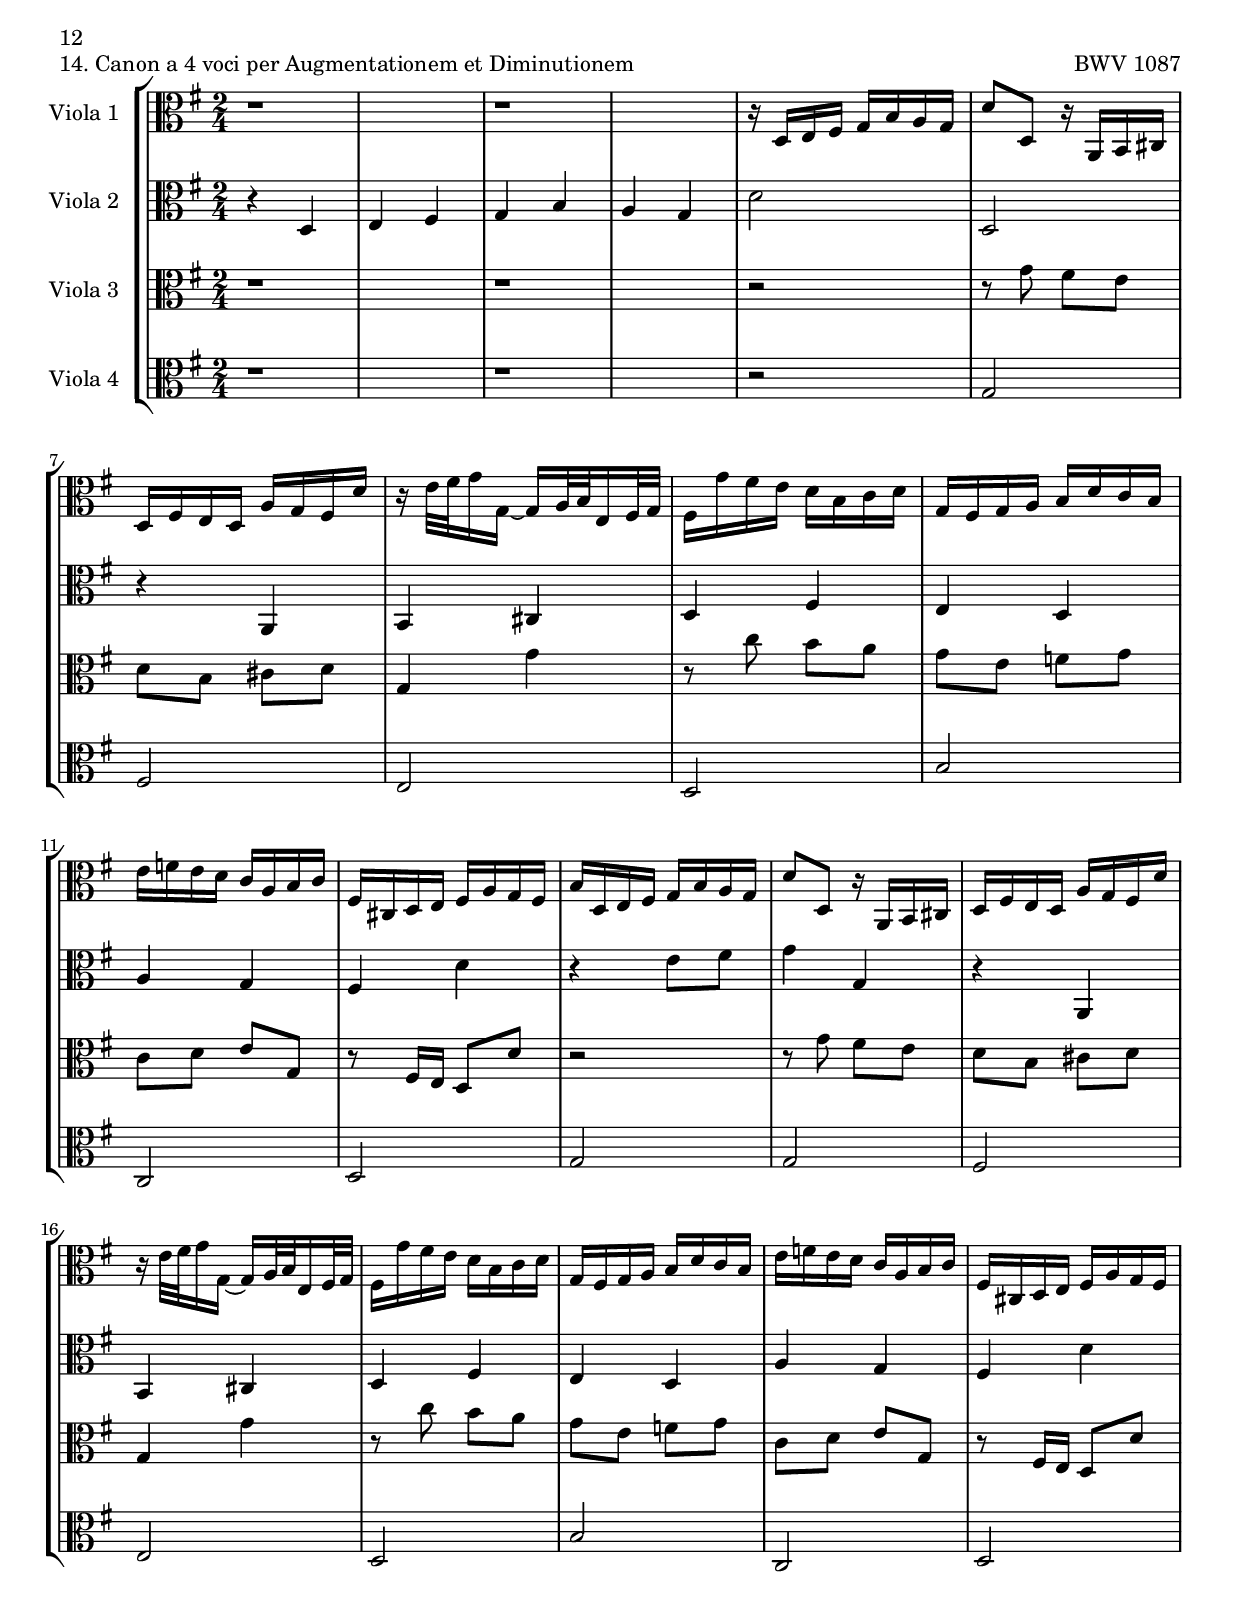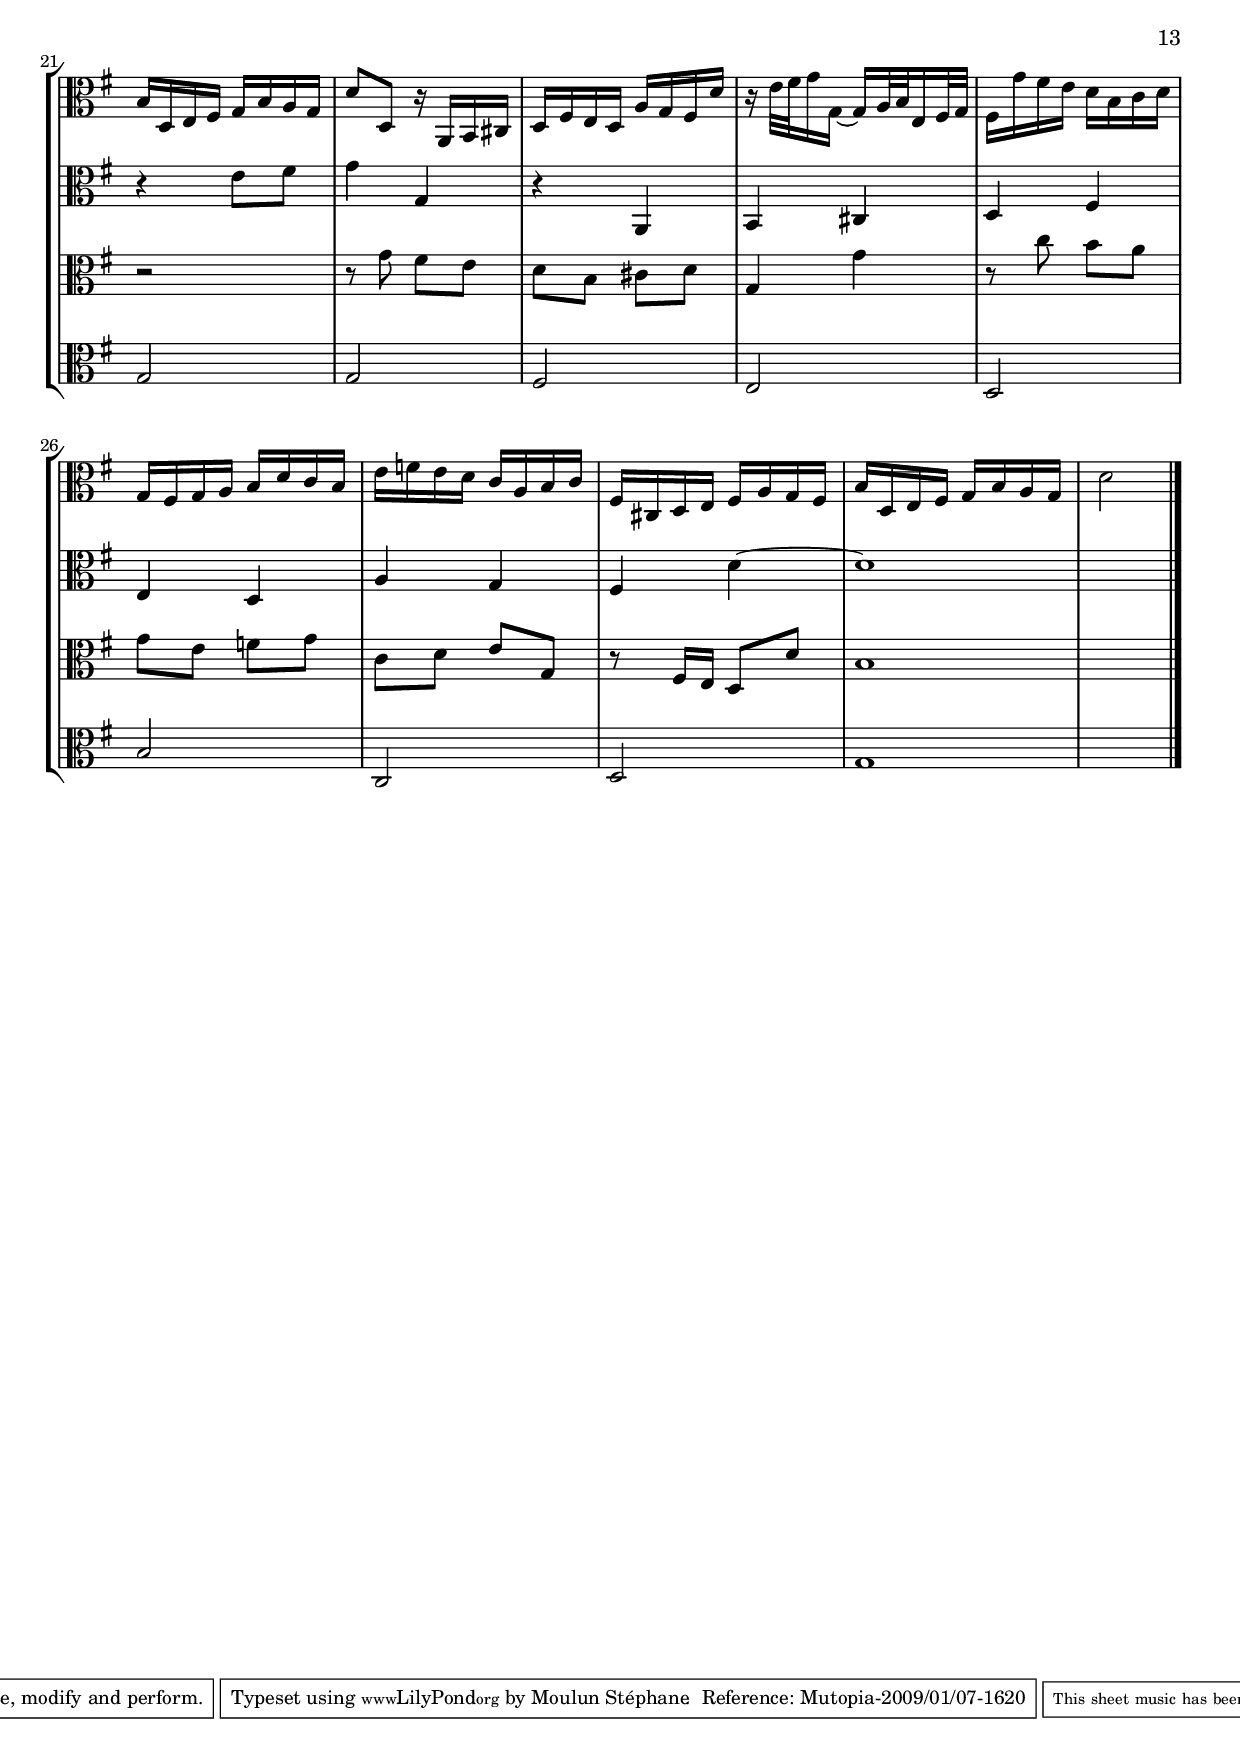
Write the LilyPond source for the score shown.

\version "2.10.33"

\paper {
     page-top-space = #0.0
    indent = 0.0
    line-width = 18.0\cm
     ragged-bottom = ##t
     ragged-last-bottom = ##f
}

 #(set-default-paper-size "a4")

 #(set-global-staff-size 19)


     global= {
       \time 2/4
       \key g \major
     }

 ﻿


     violaUN = \new Voice { \relative c'' {
       \set Staff.instrumentName = "Viola 1     "
       \set Staff.midiInstrument = "viola"
       \clef alto
       r4^\markup { Soggetto } g4 | % 1
	fis4 e | % 2
	d4 b | % 3
	c4 d | % 4
	g,4 r4 | % 5
	r2 | % 6
	r2 | % 7
	r2 | % 8
	r4 g'4 | % 9
	fis4 e | % 10
	d4 b | % 11
	c4 d | % 12
	g,4 g'4 | % 13
	fis4 e | % 14
	d4 b | % 15
	c4 d | % 16
	g,2 \bar "|." }}

     celloUN = \new Voice { \relative c' {
       \set Staff.instrumentName = "Cello       "
       \set Staff.midiInstrument = "cello"
       \clef bass
       r2 | % 1
       r2 | % 2
       r2 | % 3
       r2 | % 4
       r4 g,4 | % 5 
       d'4 c | % 6
       b4 d | % 7
       e4 fis | % 8
       g4 g,4 | % 9
       d'4 c | % 10
       b4 d | % 11
       e4 fis | % 12
       g4 g,4 | % 13
       d'4 c | % 14
       b4 d | % 15
       e4 fis | % 16
       g2  \bar "|."}}

	   
	   % Altos
	     violaUNAlto = \new Voice { \relative c'' {
       \set Staff.instrumentName = "Viola 2     "
       \set Staff.midiInstrument = "cello"
       \clef alto
       r2 | % 1
       r2 | % 2
       r2 | % 3
       r2 | % 4
       r4 g,4 | % 5 
       d'4 c | % 6
       b4 d | % 7
       e4 fis | % 8
       g4 g,4 | % 9
       d'4 c | % 10
       b4 d | % 11
       e4 fis | % 12
       g4 g,4 | % 13
       d'4 c | % 14
       b4 d | % 15
       e4 fis | % 16
       g2  \bar "|."}}



 
     violaDEUX = \new Voice { \relative c' {
       \set Staff.instrumentName = "Viola  1     "
       \set Staff.midiInstrument = "viola"
       \clef alto
       	r2 | % 1
	r2 | % 2
	r2 | % 3
	r2 | % 4
	r4 d'4 | % 5 ---
	g,4 a | % 6
	b4 g | % 7
	fis4 e | % 8
	d4 d' | % 9 ---
	g,4 a | % 10
	b4 g | % 11
	fis4 e | % 12
	d4 d' | % 13 ---
	g,4 a | % 14
	b4 g | % 15
	fis4 e | % 16
	d2 \bar "|." }}

     celloDEUX = \new Voice { \relative c {
       \set Staff.instrumentName = "Cello        "
       \set Staff.midiInstrument = "cello"
       \clef bass
       r4 d4 | % 1
       e4 fis | % 2
       g4 b | % 3
       a4 g | % 4
       d'4 r4 | % 5
       r2 | % 6
       r2 | % 7
       r2 | % 8
       r4 d,4 | % 9
       e4 fis | % 10
       g4 b | % 11
       a4 g | % 12
       d'4 d, | % 13
       e4 fis | % 14
       g4 b | % 15
       a4 g | % 16
       d'2  \bar "|."}}
	   
 ViolaDEUXAlto = \new Voice { \relative c' {
       \set Staff.instrumentName = "Viola  2     "
       \set Staff.midiInstrument = "cello"
       \clef alto
       r4 d4 | % 1
       e4 fis | % 2
       g4 b | % 3
       a4 g | % 4
       d'4 r4 | % 5
       r2 | % 6
       r2 | % 7
       r2 | % 8
       r4 d,4 | % 9
       e4 fis | % 10
       g4 b | % 11
       a4 g | % 12
       d'4 d, | % 13
       e4 fis | % 14
       g4 b | % 15
       a4 g | % 16
       d'2  \bar "|."}}

  
     violinTROIS = \new Voice { \relative c'{
       \set Staff.instrumentName = "Violine 1 "
       \set Staff.midiInstrument = "violin"
       r2 | % 1
       r2 | % 2
       r4 d4 | % 3
       e4 fis | % 4
       g4 b | % 5
       a4 g | % 6
       d'4 d,4 | % 7
       e4 fis | % 8
       g4 b | % 9
       a4 g | % 10
       d'4 d,4 | % 11
       e4 fis | % 12
       g2 \bar "|." }}
 

     violaTROIS = \new Voice { \relative c'' {
       \set Staff.instrumentName = "Viola 1     "
       \set Staff.midiInstrument = "viola"
       \clef alto
        r4 g4 | % 1
	fis4 e | % 2
	d4 b | % 3
	c4 d | % 4
	g,4 g'4 | % 5
	fis4 e | % 6
	d4 b | % 7
	c4 d | % 8
	g,4 g'4 | % 9
	fis4 e | % 10
	d4 b | % 11
	c4 d | % 12
	g,2 \bar "|." }}

   violinTROISAlto = \new Voice { \relative c'{
       \set Staff.instrumentName = "Viola 1     "
       \set Staff.midiInstrument = "violin"
	   \clef alto
       r2 | % 1
       r2 | % 2
       r4 d4 | % 3
       e4 fis | % 4
       g4 b | % 5
       a4 g | % 6
       d'4 d,4 | % 7
       e4 fis | % 8
       g4 b | % 9
       a4 g | % 10
       d'4 d,4 | % 11
       e4 fis | % 12
       g2 \bar "|." }}
 
 
 

    violinQuatre = \new Voice { \relative c''{
       \set Staff.instrumentName = "Violine 1 "
       \set Staff.midiInstrument = "violin"
       r2 | % 1
       r2 | % 2
       r4 g4 | % 3
       fis4 e | % 4
       d4 b | % 5
       c4 d | % 6
       g,4 g'4 | % 7
       fis4 e | % 8
       d4 b | % 9
       c4 d | % 10
       g,2 \bar "|."
	   \pageBreak
	}}


     celloQuatre = \new Voice { \relative c' {
       \set Staff.instrumentName = "Cello       "
       \set Staff.midiInstrument = "cello"
       \clef bass
       r4 d,4 | % 1
       e4 fis | % 2
       g4 b | % 3
       a4 g | % 4
       d'4 d,4 | % 5
       e4 fis | % 6
       g4 b | % 7
       a4 g | % 8
       d'4 d,4 | % 9
       e4 fis | % 10
       g2 \bar "|."}}
	   
	   
 violinQuatreAlto = \new Voice { \relative c''{
       \set Staff.instrumentName = "Viola 1 "
       \set Staff.midiInstrument = "viola"
	   \clef alto
       r2 | % 1
       r2 | % 2
       r4 g4 | % 3
       fis4 e | % 4
       d4 b | % 5
       c4 d | % 6
       g,4 g'4 | % 7
       fis4 e | % 8
       d4 b | % 9
       c4 d | % 10
       g,2 \bar "|." 
	   \pageBreak
	   }}


     celloQuatreAlto = \new Voice { \relative c' {
       \set Staff.instrumentName = "Viola 2 "
       \set Staff.midiInstrument = "cello"
       \clef alto
       r4 d,4 | % 1
       e4 fis | % 2
       g4 b | % 3
       a4 g | % 4
       d'4 d,4 | % 5
       e4 fis | % 6
       g4 b | % 7
       a4 g | % 8
       d'4 d,4 | % 9
       e4 fis | % 10
       g2 \bar "|."}}

 
 
 

    violinCinqA = \new Voice { \relative g'{
       \set Staff.instrumentName = "Violine 1 "
       \set Staff.midiInstrument = "violin"
       r8 g16 [ fis ] g [ a b c ] | % 1
       d16 [ a fis d ] e [ fis g a ] | % 2
       b8 [ fis ] g4 ~  | % 3
       g16 [ a32 b c16 b ] a16 [ g b a ] | % 4
       g16 [a g fis ] g [ a b c ]  | % 5
       d16 [ a fis d ] e [ fis g a ]  | % 6
       b8 [ fis ] g4 ~  | % 7
       g16 [ a32 b c16 b ] a16 [ g b a ] | % 8
       g16 [a g fis ] g [ a b c ]   | % 9
       d16 [ a fis d ] e [ fis g a ]  | % 10
       b8 [ fis ] g4 ~ | % 11
       g16 [ a32 b c16 b ] a16 [ g b a ] | % 12
       g2 \bar "|." }}

     violinCinqB = \new Voice { \relative c''{
       \set Staff.instrumentName = "Violine 2 "
       \set Staff.midiInstrument = "violin"
       r2 | % 1
       r2 | % 2
       r8 d16 [ e ] d [ c b a ]  | % 3
       g16 [ c e g ] fis [ e d c ] | % 4
       b8 [ e ] d4 ~ | % 5
       d16 [ c32 b a16 b ] c [ d b c ] | % 6
       d16 [ c d e ] d [ c b a ]  | % 3
       g16 [ c e g ] fis [ e d c ] | % 4
       b8 [ e ] d4 ~ | % 5
       d16 [ c32 b a16 b ] c [ d b c ] | % 6
       d16 [ c d e ] d [ c b a ]  | % 3
       g16 [ c e g ] fis [ e d c ] | % 4
       b2  \bar "|." }}
 

     violaCinq = \new Voice { \relative c'' {
       \set Staff.instrumentName = "Viola       "
       \set Staff.midiInstrument = "viola"
       \clef alto
        r4 g4 | % 1
	fis4 e | % 2
	d4 b | % 3
	c4 d | % 4
	g,4 g' | % 5
	fis4 e | % 6
	d4 b | % 7
	c4 d | % 8
	g,4 g'4 | % 9
	fis4 e | % 10
	d4 b | % 11
	c4 d | % 12
	g,2 \bar "|." }}

     celloCinq = \new Voice { \relative d {
       \set Staff.instrumentName = "Cello       "
       \set Staff.midiInstrument = "cello"
       \clef bass
       r2 | % 1
       r2 | % 2
       r4 d4 | % 3
       e4 fis | % 4
       g4 b | % 5
       a4 g | % 6
       d'4 d,4 | % 7
       e4 fis | % 8
       g4 b | % 9
       a4 g | % 10
       d'4 d,4 | % 11
       e4 fis | % 12
       g2  \bar "|."}}

%Adaptation pour altos

    violinCinqAAlto = \new Voice { \relative g' {
       \set Staff.instrumentName = "Viola 1 "
       \set Staff.midiInstrument = "violin"
       \clef alto

       r8 g16 [ fis ] g [ a b c ] | % 1
       d16 [ a fis d ] e [ fis g a ] | % 2
       b8 [ fis ] g4 ~  | % 3
       g16 [ a32 b c16 b ] a16 [ g b a ] | % 4
       g16 [a g fis ] g [ a b c ]  | % 5
       d16 [ a fis d ] e [ fis g a ]  | % 6
       b8 [ fis ] g4 ~  | % 7
       g16 [ a32 b c16 b ] a16 [ g b a ] | % 8
       g16 [a g fis ] g [ a b c ]   | % 9
       d16 [ a fis d ] e [ fis g a ]  | % 10
       b8 [ fis ] g4 ~ | % 11
       g16 [ a32 b c16 b ] a16 [ g b a ] | % 12
       g2 \bar "|." }}

     violinCinqBAlto = \new Voice { \relative c'{
       \set Staff.instrumentName = "Viola 2 "
       \set Staff.midiInstrument = "violin"
	   \clef alto
       r2 | % 1
       r2 | % 2
       r8 d16 [ e ] d [ c b a ]  | % 3
       g16 [ c e g ] fis [ e d c ] | % 4
       b8 [ e ] d4 ~ | % 5
       d16 [ c32 b a16 b ] c [ d b c ] | % 6
       d16 [ c d e ] d [ c b a ]  | % 3
       g16 [ c e g ] fis [ e d c ] | % 4
       b8 [ e ] d4 ~ | % 5
       d16 [ c32 b a16 b ] c [ d b c ] | % 6
       d16 [ c d e ] d [ c b a ]  | % 3
       g16 [ c e g ] fis [ e d c ] | % 4
       b2  \bar "|." }}
 

     violaCinqAlto = \new Voice { \relative c'' {
       \set Staff.instrumentName = "Viola  3 "
       \set Staff.midiInstrument = "viola"
       \clef alto
        r4 g4 | % 1
	fis4 e | % 2
	d4 b | % 3
	c4 d | % 4
	g,4 g' | % 5
	fis4 e | % 6
	d4 b | % 7
	c4 d | % 8
	g,4 g'4 | % 9
	fis4 e | % 10
	d4 b | % 11
	c4 d | % 12
	g,2 \bar "|." }}

     celloCinqAlto = \new Voice { \relative d {
       \set Staff.instrumentName = "Viola 4 "
       \set Staff.midiInstrument = "cello"
	   \clef alto       
	   r2 | % 1
       r2 | % 2
       r4 d4 | % 3
       e4 fis | % 4
       g4 b | % 5
       a4 g | % 6
       d'4 d,4 | % 7
       e4 fis | % 8
       g4 b | % 9
       a4 g | % 10
       d'4 d,4 | % 11
       e4 fis | % 12
       g2  \bar "|."}}

 
 
 

    violinSixOne = \new Voice { \relative e'{
       \set Staff.instrumentName = "Violine 1 "
       \set Staff.midiInstrument = "violin"
       r16 e16 [ d c ] b8 [ bes ] | % 1
       a8 [ d ] cis [ c ]  | % 2
       b4 r16 d16 [ e f ]  | % 3
       e16 [ c a8 ] ~ a16 [ b32 c b16 a ] | % 4
       g16 [ e'16 d c ] b8 [ bes ]  | % 5
       a8 [ d ] cis [ c ]  | % 6
       b4 r16 d16 [ e f ]  | % 7
       e16 [ c a8 ] ~ a16 [ b32 c b16 a ] | % 8
       g16 [ e'16 d c ] b8 [ bes ]  | % 9
       a8 [ d ] cis [ c ]  | % 10
       b4 r16 d16 [ e f ]  | % 11
       e16 [ c a8 ] ~ a16 [ b32 c b16 a ] | % 12
       g2 \bar "|." \pageBreak }}

     violinSixTwo = \new Voice { \relative d'{
       \set Staff.instrumentName = "Violine 2 "
       \set Staff.midiInstrument = "violin"
       r2 | % 1
       r2 | % 2
       r16 d16 [ e fis ] g8 [ gis ] | % 3
       a8 [ e ] f [ fis ] | % 4
       g4 r16 e16 [ d cis ]  | % 5
       d16 [ fis a8 ] ~ a16 [ g32 fis g 16 a ] | % 6
       b16 [ d, e fis ] g8 [ gis ] | % 7
       a8 [ e ] f [ fis ] | % 8
       g4 r16 e16 [ d cis ]  | % 9
       d16 [ fis a8 ] ~ a16 [ g32 fis g 16 a ] | % 10
       b16 [ d, e fis ] g8 [ gis ] | % 11
       a8 [ e ] f [ fis ]  | % 12
       g2  \bar "|." }}
 

      celloSix = \new Voice { \relative c' {
       \set Staff.instrumentName = "Cello       "
       \set Staff.midiInstrument = "cello"
       \clef bass
        r4 g4 | % 1
	fis4 e | % 2
	d4 b | % 3
	c4 d | % 4
	g,4 g' | % 5
	fis4 e | % 6
	d4 b | % 7
	c4 d | % 8
	g,4 g'4 | % 9
	fis4 e | % 10
	d4 b | % 11
	c4 d | % 12
	g,2 \bar "|." }}

  % ALTOS
  

    violinSixOneAlto = \new Voice { \relative e'{
       \set Staff.instrumentName = "Viola 1 "
       \set Staff.midiInstrument = "violin"
	   \clef alto
       r16 e16 [ d c ] b8 [ bes ] | % 1
       a8 [ d ] cis [ c ]  | % 2
       b4 r16 d16 [ e f ]  | % 3
       e16 [ c a8 ] ~ a16 [ b32 c b16 a ] | % 4
       g16 [ e'16 d c ] b8 [ bes ]  | % 5
       a8 [ d ] cis [ c ]  | % 6
       b4 r16 d16 [ e f ]  | % 7
       e16 [ c a8 ] ~ a16 [ b32 c b16 a ] | % 8
       g16 [ e'16 d c ] b8 [ bes ]  | % 9
       a8 [ d ] cis [ c ]  | % 10
       b4 r16 d16 [ e f ]  | % 11
       e16 [ c a8 ] ~ a16 [ b32 c b16 a ] | % 12
       g2 \bar "|." \pageBreak }}

     violinSixTwoAlto = \new Voice { \relative d'{
       \set Staff.instrumentName = "Viola 2 "
       \set Staff.midiInstrument = "violin"
	   \clef alto
       r2 | % 1
       r2 | % 2
       r16 d16 [ e fis ] g8 [ gis ] | % 3
       a8 [ e ] f [ fis ] | % 4
       g4 r16 e16 [ d cis ]  | % 5
       d16 [ fis a8 ] ~ a16 [ g32 fis g 16 a ] | % 6
       b16 [ d, e fis ] g8 [ gis ] | % 7
       a8 [ e ] f [ fis ] | % 8
       g4 r16 e16 [ d cis ]  | % 9
       d16 [ fis a8 ] ~ a16 [ g32 fis g 16 a ] | % 10
       b16 [ d, e fis ] g8 [ gis ] | % 11
       a8 [ e ] f [ fis ]  | % 12
       g2  \bar "|." }}
 

      celloSixAlto = \new Voice { \relative c'' {
       \set Staff.instrumentName = "Viola 3 "
       \set Staff.midiInstrument = "cello"
       \clef alto
        r4 g4 | % 1
	fis4 e | % 2
	d4 b | % 3
	c4 d | % 4
	g,4 g' | % 5
	fis4 e | % 6
	d4 b | % 7
	c4 d | % 8
	g,4 g'4 | % 9
	fis4 e | % 10
	d4 b | % 11
	c4 d | % 12
	g,2 \bar "|." }}
 
 

    violinOneSept = \new Voice { \relative c''{
       \set Staff.instrumentName = "Violine 1 "
       \set Staff.midiInstrument = "violin"
       r4 r16 g16 [ fis e ] | % 1
       d16 [ b c d ] g,4 ~ | % 2
       g16 [ fis g a ] g4 ~ | % 3
       g16 [ b' a g ] fis [ d e fis ] | % 4
       b,8 [ c ] d16 [ g fis e ] | % 5
      d16 [ b c d ] g,4 ~ | % 6
       g16 [ fis g a ] g4 ~ | % 7
       g16 [ b' a g ] fis [ d e fis ] | % 8
       b,8 [ c ] d16 [ g fis e ] | % 9
      d16 [ b c d ] g,4 ~ | % 10
       g16 [ fis g a ] g4 ~ | % 11
       g16 [ b' a g ] fis [ d e fis ] | % 12
       b,8 [ c ] d16 [ g fis e ] | % 13
      d16 [ b c d ] g,4 ~ | % 14
       g16 [ fis g a ] g4 ~ | % 15
       g16 [ b' a g ] fis [ d e fis ] | % 16
       b,2 \bar "|." \pageBreak }}

     violinTwoSept = \new Voice { \relative d'{
       \set Staff.instrumentName = "Violine 2 "
       \set Staff.midiInstrument = "violin"
       r16 d16 [ e fis ] g [ b a g ] | % 1
       d'4 ~ d16 [ e d cis ]  | % 2
       d4 ~ d16 [ b, c d ] | % 3
       e16 [ g fis e ] b'8 [ a ]| % 4
       g16 [ d e fis ] g [ b a g ] | % 5
       d'4 ~ d16 [ e d cis ]  | % 6
       d4 ~ d16 [ b, c d ] | % 7
       e16 [ g fis e ] b'8 [ a ] | % 8
       g16 [ d e fis ] g [ b a g ] | % 9
       d'4 ~ d16 [ e d cis ]  | % 10
       d4 ~ d16 [ b, c d ] | % 11
       e16 [ g fis e ] b'8 [ a ]| % 12
       g16 [ d e fis ] g [ b a g ] | % 13
       d'4 ~ d16 [ e d cis ]  | % 14
       d4 ~ d16 [ b, c d ] | % 15
       e16 [ g fis e ] b'8 [ a ] | % 8      
       g2  \bar "|." }}
 

     celloSept = \new Voice { \relative c' {
       \set Staff.instrumentName = "Cello       "
       \set Staff.midiInstrument = "cello"
       \clef bass
        r4 g4 | % 1
	fis4 e | % 2
	d4 b | % 3
	c4 d | % 4
	g,4 g' | % 5
	fis4 e | % 6
	d4 b | % 7
	c4 d | % 8
	g,4 g'4 | % 9
	fis4 e | % 10
	d4 b | % 11
	c4 d | % 12
	g,4 g' | % 13
	fis4 e | % 14
	d4 b | % 15
	c4 d | % 16
	g,2 \bar "|." }}
	
% ALTOS


    violinOneSeptAlto = \new Voice { \relative c''{
       \set Staff.instrumentName = "Viola 1 "
       \set Staff.midiInstrument = "violin"
	   \clef alto
       r4 r16 g16 [ fis e ] | % 1
       d16 [ b c d ] g,4 ~ | % 2
       g16 [ fis g a ] g4 ~ | % 3
       g16 [ b' a g ] fis [ d e fis ] | % 4
       b,8 [ c ] d16 [ g fis e ] | % 5
      d16 [ b c d ] g,4 ~ | % 6
       g16 [ fis g a ] g4 ~ | % 7
       g16 [ b' a g ] fis [ d e fis ] | % 8
       b,8 [ c ] d16 [ g fis e ] | % 9
      d16 [ b c d ] g,4 ~ | % 10
       g16 [ fis g a ] g4 ~ | % 11
       g16 [ b' a g ] fis [ d e fis ] | % 12
       b,8 [ c ] d16 [ g fis e ] | % 13
      d16 [ b c d ] g,4 ~ | % 14
       g16 [ fis g a ] g4 ~ | % 15
       g16 [ b' a g ] fis [ d e fis ] | % 16
       b,2 \bar "|." \pageBreak }}

     violinTwoSeptAlto = \new Voice { \relative d'{
       \set Staff.instrumentName = "Viola 2 "
       \set Staff.midiInstrument = "violin"
	   \clef alto
       r16 d16 [ e fis ] g [ b a g ] | % 1
       d'4 ~ d16 [ e d cis ]  | % 2
       d4 ~ d16 [ b, c d ] | % 3
       e16 [ g fis e ] b'8 [ a ]| % 4
       g16 [ d e fis ] g [ b a g ] | % 5
       d'4 ~ d16 [ e d cis ]  | % 6
       d4 ~ d16 [ b, c d ] | % 7
       e16 [ g fis e ] b'8 [ a ] | % 8
       g16 [ d e fis ] g [ b a g ] | % 9
       d'4 ~ d16 [ e d cis ]  | % 10
       d4 ~ d16 [ b, c d ] | % 11
       e16 [ g fis e ] b'8 [ a ]| % 12
       g16 [ d e fis ] g [ b a g ] | % 13
       d'4 ~ d16 [ e d cis ]  | % 14
       d4 ~ d16 [ b, c d ] | % 15
       e16 [ g fis e ] b'8 [ a ] | % 8      
       g2  \bar "|." }}
 

     celloSeptAlto = \new Voice { \relative c'' {
       \set Staff.instrumentName = "Viola 3 "
       \set Staff.midiInstrument = "cello"
       \clef alto
    r4 g4 | % 1
	fis4 e | % 2
	d4 b | % 3
	c4 d | % 4
	g,4 g' | % 5
	fis4 e | % 6
	d4 b | % 7
	c4 d | % 8
	g,4 g'4 | % 9
	fis4 e | % 10
	d4 b | % 11
	c4 d | % 12
	g,4 g' | % 13
	fis4 e | % 14
	d4 b | % 15
	c4 d | % 16
	g,2 \bar "|." }}


 

    violinOneHuit = \new Voice { \relative c'{
       \set Staff.instrumentName = "Violine 1 "
       \set Staff.midiInstrument = "violin"
       r2 | % 1
       r2 | % 2
       r8 d16 [ e ] fis8 [ gis ] | % 3
       a8 [ c ] b [ a ] | % 4
       e'4 r8 d8 | % 5
       a'8 [ a,] b [cis ]  | % 6
       d8 [ d,16 e] fis8 [gis ] | % 7
       a8 [ c ] b [ a ] | % 8
       e'4 r8 d8 | % 9
       a'8 [ a,] b [cis ]  | % 10
       d8 [ d,16 e] fis8 [gis ] | % 11
       a8 [ c ] b [ a ] | % 12
       e'4 r8 d8 | % 13
       a'8 [ a,] b [cis ]  | % 14
       d2 \bar "|." }}


     violaHuit = \new Voice { \relative g' {
       \set Staff.instrumentName = "Viola       "
       \set Staff.midiInstrument = "viola"
       \clef alto
        r4 g4 | % 1
	fis4 e | % 2
	d4 b | % 3
	c4 d | % 4
	g,4 g' | % 5
	fis4 e | % 6
	d4 b | % 7
	c4 d | % 8
	g,4 g'4 | % 9
	fis4 e | % 10
	d4 b | % 11
	c4 d | % 12
	g,4 g' | % 13
	fis4 e | % 14
	d2 \bar "|." }}

     celloHuit = \new Voice { \relative c' {
       \set Staff.instrumentName = "Cello       "
       \set Staff.midiInstrument = "cello"
       \clef bass
       r8 e16 [ d ] c8 [ bes ] | % 1
       a8 [fis ] g [ a ] | % 2
       d,4 r8 e8 | % 3
       a,8 [ a' ] g [ f ] | % 4
       e8 [ e'16 d ] c8 [ bes ] | % 5 
      a8 [fis ] g [ a ] | % 2
       d,4 r8 e8 | % 3
       a,8 [ a' ] g [ f ] | % 4
       e8 [ e'16 d ] c8 [ bes ] | % 5 
      a8 [fis ] g [ a ] | % 2
       d,4 r8 e8 | % 3
       a,8 [ a' ] g [ f ] | % 4
       e8 [ e'16 d ] c8 [ bes ] | % 5 
       a8 [fis ] g [ a ] | % 14
       d,2 \bar "|."}}

 % ALTOS
 
    violinOneHuitAlto = \new Voice { \relative c {
       \set Staff.instrumentName = "Viola  1 "
       \set Staff.midiInstrument = "violin"
	   \clef alto
       r2 | % 1
       r2 | % 2
       r8 d16 [ e ] fis8 [ gis ] | % 3
       a8 [ c ] b [ a ] | % 4
       e'4 r8 d8 | % 5
       a'8 [ a,] b [cis ]  | % 6
       d8 [ d,16 e] fis8 [gis ] | % 7
       a8 [ c ] b [ a ] | % 8
       e'4 r8 d8 | % 9
       a'8 [ a,] b [cis ]  | % 10
       d8 [ d,16 e] fis8 [gis ] | % 11
       a8 [ c ] b [ a ] | % 12
       e'4 r8 d8 | % 13
       a'8 [ a,] b [cis ]  | % 14
       d2 \bar "|." }}


     violaHuitAlto = \new Voice { \relative g' {
       \set Staff.instrumentName = "Viola  2 "
       \set Staff.midiInstrument = "viola"
       \clef alto
        r4 g4 | % 1
	fis4 e | % 2
	d4 b | % 3
	c4 d | % 4
	g,4 g' | % 5
	fis4 e | % 6
	d4 b | % 7
	c4 d | % 8
	g,4 g'4 | % 9
	fis4 e | % 10
	d4 b | % 11
	c4 d | % 12
	g,4 g' | % 13
	fis4 e | % 14
	d2 \bar "|." }}

     celloHuitAlto = \new Voice { \relative c' {
       \set Staff.instrumentName = "Viola  3 "
       \set Staff.midiInstrument = "cello"
       \clef alto
       r8 e16 [ d ] c8 [ bes ] | % 1
       a8 [fis ] g [ a ] | % 2
       d,4 r8 e8 | % 3
       a8 [ a ] g [ f ] | % 4
       e8 [ e'16 d ] c8 [ bes ] | % 5 
      a8 [fis ] g [ a ] | % 2
       d,4 r8 e8 | % 3
       a8 [ a ] g [ f ] | % 4
       e8 [ e'16 d ] c8 [ bes ] | % 5 
      a8 [fis ] g [ a ] | % 2
       d,4 r8 e8 | % 3
       a8 [ a ] g [ f ] | % 4
       e8 [ e'16 d ] c8 [ bes ] | % 5 
       a8 [fis ] g [ a ] | % 14
       d,2 \bar "|."}}
  
 
    violinOneNeuf = \new Voice { \relative c''{
       \set Staff.instrumentName = "Violine 1 "
       \set Staff.midiInstrument = "violin"
       g16 [ b d g ] d [ b g d' ] | % 1
       d,16 [ fis a cis, ] e [ g cis ] r16  | % 2
       d16 [ a fis d ] g [ b d g,] | % 3
       e' [ c a c ] fis, [ a d32 c b a ]  | % 4
        g16 [ b d g ] d [ b g d' ] | % 5
       d,16 [ fis a cis, ] e [ g cis ] r16  | % 6
       d16 [ a fis d ] g [ b d g,] | % 7
       e' [ c a c ] fis, [ a d32 c b a ]  | % 8
       g16 [ b d g ] d [ b g d' ] | % 9
       d,16 [ fis a cis, ] e [ g cis ] r16  | % 10
       d16 [ a fis d ] g [ b d g,] | % 11
       e' [ c a c ] fis, [ a d32 c b a ]  | % 12
       g16 [ b d g ] d [ b g d' ] | % 13
       d,16 [ fis a cis, ] e [ g cis ] r16  | % 14
       d16 [ a fis d ] g [ b d g,] | % 15
       e' [ c a c ] fis, [ a d32 c b a ]  | % 16
       g4 s4  \bar "|." \pageBreak }}

     violinNeuf = \new Voice { \relative c''{
       \set Staff.instrumentName = "Violine 2 "
       \set Staff.midiInstrument = "violin"
       r16 g16 [ b d ] g [ d  b g ] | % 1
       d'16 [ d, fis a ] cis, [ e  g cis ]   | % 2
       r16 d16 [ a fis ] d [ g b d ] | % 3
       g,16 [ e' c a ] c [ fis, a d32 c ]   | % 4
       b32 [ a g16 b d ] g [ d b g ] | % 5
      d'16 [ d, fis a ] cis, [ e  g cis ]   | % 6
       r16 d16 [ a fis ] d [ g b d ] | % 7
       g,16 [ e' c a ] c [ fis, a d32 c ]   | % 8
       b32 [ a g16 b d ] g [ d b g ] | % 9
      d'16 [ d, fis a ] cis, [ e  g cis ]   | % 10
       r16 d16 [ a fis ] d [ g b d ] | % 11
       g,16 [ e' c a ] c [ fis, a d32 c ]   | % 12
       b32 [ a g16 b d ] g [ d b g ] | % 13
       d'16 [ d, fis a ] cis, [ e  g cis ]   | % 14
       r16 d16 [ a fis ] d [ g b d ] | % 15
       g,16 [ e' c a ] c [ fis, a d32 c ]   | % 16
       b32 [ a ] g8. s4  \bar "|." }}
 

     celloNeuf = \new Voice { \relative c' {
       \set Staff.instrumentName = "Cello       "
       \set Staff.midiInstrument = "cello"
       \clef bass
        r4 g4 | % 1
	fis4 e | % 2
	d4 b | % 3
	c4 d | % 4
	g,4 g' | % 5
	fis4 e | % 6
	d4 b | % 7
	c4 d | % 8
	g,4 g'4 | % 9
	fis4 e | % 10
	d4 b | % 11
	c4 d | % 12
	g,4 g'4 | % 13
	fis4 e | % 14
	d4 b | % 15
	c4 d | % 16
	g,4 s4 \bar "|." }}

% ALTOS
    violinOneNeufAlto = \new Voice { \relative c'{
       \set Staff.instrumentName = "Viola 1 "
       \set Staff.midiInstrument = "violin"
	   \clef alto
       g16 [ b d g ] d [ b g d' ] | % 1
       d,16 [ fis a cis, ] e [ g cis ] r16  | % 2
       d16 [ a fis d ] g [ b d g,] | % 3
       e' [ c a c ] fis, [ a d32 c b a ]  | % 4
        g16 [ b d g ] d [ b g d' ] | % 5
       d,16 [ fis a cis, ] e [ g cis ] r16  | % 6
       d16 [ a fis d ] g [ b d g,] | % 7
       e' [ c a c ] fis, [ a d32 c b a ]  | % 8
       g16 [ b d g ] d [ b g d' ] | % 9
       d,16 [ fis a cis, ] e [ g cis ] r16  | % 10
       d16 [ a fis d ] g [ b d g,] | % 11
       e' [ c a c ] fis, [ a d32 c b a ]  | % 12
       g16 [ b d g ] d [ b g d' ] | % 13
       d,16 [ fis a cis, ] e [ g cis ] r16  | % 14
       d16 [ a fis d ] g [ b d g,] | % 15
       e' [ c a c ] fis, [ a d32 c b a ]  | % 16
       g4 s4  \bar "|." \pageBreak }}

     violinNeufAlto = \new Voice { \relative c'{
       \set Staff.instrumentName = "Viola 2 "
       \set Staff.midiInstrument = "violin"
	   \clef alto
       r16 g16 [ b d ] g [ d  b g ] | % 1
       d'16 [ d, fis a ] cis, [ e  g cis ]   | % 2
       r16 d16 [ a fis ] d [ g b d ] | % 3
       g,16 [ e' c a ] c [ fis, a d32 c ]   | % 4
       b32 [ a g16 b d ] g [ d b g ] | % 5
      d'16 [ d, fis a ] cis, [ e  g cis ]   | % 6
       r16 d16 [ a fis ] d [ g b d ] | % 7
       g,16 [ e' c a ] c [ fis, a d32 c ]   | % 8
       b32 [ a g16 b d ] g [ d b g ] | % 9
      d'16 [ d, fis a ] cis, [ e  g cis ]   | % 10
       r16 d16 [ a fis ] d [ g b d ] | % 11
       g,16 [ e' c a ] c [ fis, a d32 c ]   | % 12
       b32 [ a g16 b d ] g [ d b g ] | % 13
       d'16 [ d, fis a ] cis, [ e  g cis ]   | % 14
       r16 d16 [ a fis ] d [ g b d ] | % 15
       g,16 [ e' c a ] c [ fis, a d32 c ]   | % 16
       b32 [ a ] g8. s4  \bar "|." }}
 

     celloNeufAlto = \new Voice { \relative c'' {
       \set Staff.instrumentName = "Viola 3 "
       \set Staff.midiInstrument = "cello"
       \clef alto
        r4 g4 | % 1
	fis4 e | % 2
	d4 b | % 3
	c4 d | % 4
	g,4 g' | % 5
	fis4 e | % 6
	d4 b | % 7
	c4 d | % 8
	g,4 g'4 | % 9
	fis4 e | % 10
	d4 b | % 11
	c4 d | % 12
	g,4 g'4 | % 13
	fis4 e | % 14
	d4 b | % 15
	c4 d | % 16
	g,4 s4 \bar "|." }}
  
 
    violinOneDix = \new Voice { \relative b'{
       \set Staff.instrumentName = "Violine 1 "
       \set Staff.midiInstrument = "violin"
       r4 r8 b8 ~ | % 1
       b8 a4 g8 ~ | % 2
       g16 [ fis g a ] b [ d c b ]  | % 3
       a16 [ g fis e ] d [ c b a ]  | % 4
       g16 [ a b8 ] r8 b'8 ~ | % 5
       b8 a4 g8 ~ | % 6
       g16 [ fis g a ] b [ d c b ]  | % 7
       a16 [ g fis e ] d [ c b a ]  | % 8
       g16 [ a b8 ] r8 b'8 ~ | % 9
       b8 a4 g8 ~ | % 10
       g16 [ fis g a ] b [ d c b ]  | % 11
       a16 [ g fis e ] d [ c b a ]  | % 12
       g16 [ a b8 ] r8 b'8 ~ | % 13
       b8 a4 g8 ~ | % 14
       g16 [ fis g a ] b [ d c b ]  | % 15
       a16 [ g fis e ] d [ c b a ]  | % 16
       g16 [ a ] b4. \bar "|." \pageBreak }}

     violinTwoDix = \new Voice { \relative d'{
       \set Staff.instrumentName = "Violine 2 "
       \set Staff.midiInstrument = "violin"
       r2 | % 1
       r2 | % 2
       r4 d4 | % 3
       e4 fis | % 4
       g4 b | % 5
       a4 g | % 6
       d'4 d, | % 7
       e4 fis | % 8
       g4 b | % 9
       a4 g | % 10
       d'4 d, | % 11
       e4 fis | % 12
       g4 b | % 13
       a4 g | % 14
       d'4 d, | % 15
       e4 fis | % 16
     	g2  \bar "|." }}
 

     violaDix = \new Voice { \relative c'' {
       \set Staff.instrumentName = "Viola       "
       \set Staff.midiInstrument = "viola"
       \clef alto
        r4 g4 | % 1
	fis4 e | % 2
	d4 b | % 3
	c4 d | % 4
	g,4 g'4 | % 5
	fis4 e | % 6
	d4 b | % 7
	c4 d | % 8
	g,4 g'4 | % 9
	fis4 e | % 10
	d4 b | % 11
	c4 d | % 12
	g,4 g'4 | % 13
	fis4 e | % 14
	d4 b | % 15
	c4 d | % 16
	g,2 \bar "|." }}

     celloDix = \new Voice { \relative g {
       \set Staff.instrumentName = "Cello       "
       \set Staff.midiInstrument = "cello"
       \clef bass
       r2 | % 1
       r2 | % 2
       r4 r8 g,8 ~ | % 3
       g8 a4 b8 ~ | % 4
       b16 [ c b a ] g [ e fis g ]  | % 5
       a16 [ b c d ] e [ fis g a ] | % 6
       b16 [ a g8 ] r8 g,8 ~ | % 7
       g8 a4 b8 ~ | % 8
       b16 [ c b a ] g [ e fis g ]  | % 9
       a16 [ b c d ] e [ fis g a ] | % 10
       b16 [ a g8 ] r8 g,8 ~ | % 11
       g8 a4 b8 ~ | % 12
       b16 [ c b a ] g [ e fis g ]  | % 13
       a16 [ b c d ] e [ fis g a ] | % 14
       b16 [ a g8 ] r8 g,8 ~ | % 15
       g8 a4 b8 ~ | % 16
       b16 [ c b a ] g4 \bar "|."}}

	   
% ALTOS

    violinOneDixAlto = \new Voice { \relative b'{
       \set Staff.instrumentName = "Viola 1 "
       \set Staff.midiInstrument = "violin"
       \clef alto
	   r4 r8 b8 ~ | % 1
       b8 a4 g8 ~ | % 2
       g16 [ fis g a ] b [ d c b ]  | % 3
       a16 [ g fis e ] d [ c b a ]  | % 4
       g16 [ a b8 ] r8 b'8 ~ | % 5
       b8 a4 g8 ~ | % 6
       g16 [ fis g a ] b [ d c b ]  | % 7
       a16 [ g fis e ] d [ c b a ]  | % 8
       g16 [ a b8 ] r8 b'8 ~ | % 9
       b8 a4 g8 ~ | % 10
       g16 [ fis g a ] b [ d c b ]  | % 11
       a16 [ g fis e ] d [ c b a ]  | % 12
       g16 [ a b8 ] r8 b'8 ~ | % 13
       b8 a4 g8 ~ | % 14
       g16 [ fis g a ] b [ d c b ]  | % 15
       a16 [ g fis e ] d [ c b a ]  | % 16
       g16 [ a ] b4. \bar "|." \pageBreak }}

     violinTwoDixAlto = \new Voice { \relative d'{
       \set Staff.instrumentName = "Viola 2 "
       \set Staff.midiInstrument = "violin"
       \clef alto
	   r2 | % 1
       r2 | % 2
       r4 d4 | % 3
       e4 fis | % 4
       g4 b | % 5
       a4 g | % 6
       d'4 d, | % 7
       e4 fis | % 8
       g4 b | % 9
       a4 g | % 10
       d'4 d, | % 11
       e4 fis | % 12
       g4 b | % 13
       a4 g | % 14
       d'4 d, | % 15
       e4 fis | % 16
     	g2  \bar "|." }}
 

     violaDixAlto = \new Voice { \relative c'' {
       \set Staff.instrumentName = "Viola 3 "
       \set Staff.midiInstrument = "viola"
       \clef alto
        r4 g4 | % 1
	fis4 e | % 2
	d4 b | % 3
	c4 d | % 4
	g,4 g'4 | % 5
	fis4 e | % 6
	d4 b | % 7
	c4 d | % 8
	g,4 g'4 | % 9
	fis4 e | % 10
	d4 b | % 11
	c4 d | % 12
	g,4 g'4 | % 13
	fis4 e | % 14
	d4 b | % 15
	c4 d | % 16
	g,2 \bar "|." }}

     celloDixAlto = \new Voice { \relative g' {
       \set Staff.instrumentName = "Viola 4 "
       \set Staff.midiInstrument = "cello"
       \clef alto
       r2 | % 1
       r2 | % 2
       r4 r8 g,8 ~ | % 3
       g8 a4 b8 ~ | % 4
       b16 [ c b a ] g [ e fis g ]  | % 5
       a16 [ b c d ] e [ fis g a ] | % 6
       b16 [ a g8 ] r8 g,8 ~ | % 7
       g8 a4 b8 ~ | % 8
       b16 [ c b a ] g [ e fis g ]  | % 9
       a16 [ b c d ] e [ fis g a ] | % 10
       b16 [ a g8 ] r8 g,8 ~ | % 11
       g8 a4 b8 ~ | % 12
       b16 [ c b a ] g [ e fis g ]  | % 13
       a16 [ b c d ] e [ fis g a ] | % 14
       b16 [ a g8 ] r8 g,8 ~ | % 15
       g8 a4 b8 ~ | % 16
       b16 [ c b a ] g4 \bar "|."}}
  
 

    violinOneOnze = \new Voice { \relative c''{
       \set Staff.instrumentName = "Violine 1 "
       \set Staff.midiInstrument = "violin"
       r2 | % 1
       r2 | % 2
       r4 r8 d8 | % 3
       dis8 [ e ] f [ fis ] | % 4
       g16 [ fis g a ] b8 r8  | % 5
       r8 fis8 b,16 [ cis d e ] | % 6
       fis4 r8 d8 | % 7
       dis8 [ e ] f [ fis ] | % 8
       g16 [ fis g a ] b8 r8  | % 9
       r8 fis8 b,16 [ cis d e ] | % 10
       fis4 r8 d8 | % 11
       dis8 [ e ] f [ fis ] | % 12
       g16 [ fis g a ] b8 r8  | % 13
       r8 fis8 b,16 [ cis d e ] | % 14
       fis4 r8 d8 | % 15
       dis8 [ e ] f [ fis ] | % 16
       g2 \bar "|." \pageBreak }}

     violinTwoOnze = \new Voice { \relative c''{
       \set Staff.instrumentName = "Violine 2 "
       \set Staff.midiInstrument = "violin"
       r4 r8 b8 | % 1
       ais8 [ a ] gis [ g ] | % 2
       fis16 [ g fis e ] d8 r8 | % 3
       r8 g8 d'16 [ c b a ] | % 4
       g4 r8 b8  | % 5
       ais8 [ a ] gis [ g ] | % 6
       fis16 [ g fis e ] d8 r8 | % 7
       r8 g8 d'16 [ c b a ] | % 8
       g4 r8 b8  | % 9
       ais8 [ a ] gis [ g ] | % 10
       fis16 [ g fis e ] d8 r8 | % 11
       r8 g8 d'16 [ c b a ] | % 12
       g4 r8 b8  | % 13
       ais8 [ a ] gis [ g ] | % 14
       fis16 [ g fis e ] d8 r8 | % 15
       r8 g8 d'16 [ c b a ] | % 16
       g2  \bar "|." }}
 

     violinThreeOnze = \new Voice { \relative f' {
       \set Staff.instrumentName = "Violine 3 "
       \set Staff.midiInstrument = "violin"
	r2 | % 1
	r2 | % 2
	r2 | % 3
	r2 | % 4
	r2 | % 5
	r2 | % 6
	r4 r8 d8 | % 7
	c8 [ bes ] a [ d16 c ] | % 8
	b8 [ e ] d16 [ cis d e ] | % 9
	fis4 r8 b8 ~ | % 10
	b16 [ b,8 cis16] d16 [e d8 ] | % 11
	c8 [ bes ] a [ d16 c ] | % 12
	b8 [ e ] d16 [ cis d e ] | % 13
	fis4 r8 b8 ~ | % 14
	b16 [ b,8 cis16] d16 [e d8 ] | % 11
	c8 [ bes ] a [ d16 c ] | % 12
	b2 \bar "|." }}

     violaOnze = \new Voice { \relative c' {
       \set Staff.instrumentName = "Viola       "
       \set Staff.midiInstrument = "viola"
       \clef alto
       s2 | % 1
       s2 | % 2
       s2 | % 3
       s2 | % 4
       r4 r8 b'8 | % 5 
       cis8 [ dis ] e [ b16 c ] | % 6
       d8 [ a ] b16 [ c b a ] | % 7
       g4 r8 d8 ~ | % 8
       d16 [ d'8 c16 ] b16 [ a b8 ] | % 9
       cis8 [ dis ] e [ b16 c ] | % 10
       d8 [ a ] b16 [ c b a ] | % 11
       g4 r8 d8 ~ | % 12
       d16 [ d'8 c16 ] b16 [ a b8 ] | % 13
      cis8 [ dis ] e [ b16 c ] | % 14
       d8 [ a ] b16 [ c b a ] | % 15
       g4 r8 d8 ~ | % 16
       d2  \bar "|."}}
       
     celloOnze = \new Voice { \relative c' {
       \set Staff.instrumentName = "Cello       "
       \set Staff.midiInstrument = "cello"
       \clef bass
       r4^\markup { soggetto } g4 | % 1
	fis4 e | % 2
	d4 b | % 3
	c4 d | % 4
	g,4 g'4  | % 5
	fis4 e | % 6
	d4 b | % 7
	c4 d | % 8
	g,4 g'4 | % 9
	fis4 e | % 10
	d4 b | % 11
	c4 d | % 12
	g,4 g'4 | % 13
	fis4 e | % 14
	d4 b | % 15
	c4 d | % 16
	g,2 \bar "|." }}
	
% Alto
    violinOneOnzeAlto = \new Voice { \relative c'{
       \set Staff.instrumentName = "Viola 1 "
       \set Staff.midiInstrument = "violin"
	   \clef alto
       r2 | % 1
       r2 | % 2
       r4 r8 d8 | % 3
       dis8 [ e ] f [ fis ] | % 4
       g16 [ fis g a ] b8 r8  | % 5
       r8 fis8 b,16 [ cis d e ] | % 6
       fis4 r8 d8 | % 7
       dis8 [ e ] f [ fis ] | % 8
       g16 [ fis g a ] b8 r8  | % 9
       r8 fis8 b,16 [ cis d e ] | % 10
       fis4 r8 d8 | % 11
       dis8 [ e ] f [ fis ] | % 12
       g16 [ fis g a ] b8 r8  | % 13
       r8 fis8 b,16 [ cis d e ] | % 14
       fis4 r8 d8 | % 15
       dis8 [ e ] f [ fis ] | % 16
       g2 \bar "|." \pageBreak }}

     violinTwoOnzeAlto = \new Voice { \relative c''{
       \set Staff.instrumentName = "Viola 2 "
       \set Staff.midiInstrument = "violin"
	   \clef alto
       r4 r8 b8 | % 1
       ais8 [ a ] gis [ g ] | % 2
       fis16 [ g fis e ] d8 r8 | % 3
       r8 g8 d'16 [ c b a ] | % 4
       g4 r8 b8  | % 5
       ais8 [ a ] gis [ g ] | % 6
       fis16 [ g fis e ] d8 r8 | % 7
       r8 g8 d'16 [ c b a ] | % 8
       g4 r8 b8  | % 9
       ais8 [ a ] gis [ g ] | % 10
       fis16 [ g fis e ] d8 r8 | % 11
       r8 g8 d'16 [ c b a ] | % 12
       g4 r8 b8  | % 13
       ais8 [ a ] gis [ g ] | % 14
       fis16 [ g fis e ] d8 r8 | % 15
       r8 g8 d'16 [ c b a ] | % 16
       g2  \bar "|." }}
 

     violinThreeOnzeAlto = \new Voice { \relative f' {
       \set Staff.instrumentName = "Viola 3 "
       \set Staff.midiInstrument = "violin"
	   \clef alto
	r2 | % 1
	r2 | % 2
	r2 | % 3
	r2 | % 4
	r2 | % 5
	r2 | % 6
	r4 r8 d8 | % 7
	c8 [ bes ] a [ d16 c ] | % 8
	b8 [ e ] d16 [ cis d e ] | % 9
	fis4 r8 b8 ~ | % 10
	b16 [ b,8 cis16] d16 [e d8 ] | % 11
	c8 [ bes ] a [ d16 c ] | % 12
	b8 [ e ] d16 [ cis d e ] | % 13
	fis4 r8 b8 ~ | % 14
	b16 [ b,8 cis16] d16 [e d8 ] | % 11
	c8 [ bes ] a [ d16 c ] | % 12
	b2 \bar "|." }}

     violaOnzeAlto = \new Voice { \relative c' {
       \set Staff.instrumentName = "Viola 4 "
       \set Staff.midiInstrument = "viola"
       \clef alto
       s2 | % 1
       s2 | % 2
       s2 | % 3
       s2 | % 4
       r4 r8 b'8 | % 5 
       cis8 [ dis ] e [ b16 c ] | % 6
       d8 [ a ] b16 [ c b a ] | % 7
       g4 r8 d8 ~ | % 8
       d16 [ d'8 c16 ] b16 [ a b8 ] | % 9
       cis8 [ dis ] e [ b16 c ] | % 10
       d8 [ a ] b16 [ c b a ] | % 11
       g4 r8 d8 ~ | % 12
       d16 [ d'8 c16 ] b16 [ a b8 ] | % 13
      cis8 [ dis ] e [ b16 c ] | % 14
       d8 [ a ] b16 [ c b a ] | % 15
       g4 r8 d8 ~ | % 16
       d2  \bar "|."}}
       
     celloOnzeAlto = \new Voice { \relative c' {
       \set Staff.instrumentName = "Viola 5 "
       \set Staff.midiInstrument = "cello"
       \clef alto
       r4^\markup { soggetto } g4 | % 1
	fis4 e | % 2
	d4 b' | % 3
	c,4 d | % 4
	g4 g4  | % 5
	fis4 e | % 6
	d4 b' | % 7
	c,4 d | % 8
	g4 g4 | % 9
	fis4 e | % 10
	d4 b' | % 11
	c,4 d | % 12
	g4 g4 | % 13
	fis4 e | % 14
	d4 b' | % 15
	c,4 d | % 16
	g2 \bar "|." }}

     violinOneDouze = \new Voice { \relative d'{
       \set Staff.instrumentName = "Violine 1 "
       \set Staff.midiInstrument = "violin"
       r1 | % 1
       r1 | % 2
       r1 | % 3
       r1 | % 4
       r4 r16 d16 [ e fis ] g [ b a g ] d' [ g b8 ] ~ | % 5
       b8. [ a16 ] g [ fis e d ] cis8 [ g' ] r16 e16 [ fis g ]  | % 6
       fis8 [ a, ] r16 d,16 [ e fis ] g8 [ g' ] r16 b,16 [ a g ] | % 7
       e'8 [ e, ] r16 fis16 [ g a ] a [ c, a'8 ] r16 c16 [ a e ] | % 8
       d8 [ c ] b16 [ d e fis ] g [ b a g ] d' [ g b8 ] ~ | % 9
       b8. [ a16 ] g [ fis e d ] cis8 [ g' ] r16 e16 [ fis g ]  | % 10
       fis8 [ a, ] r16 d,16 [ e fis ] g8 [ g' ] r16 b,16 [ a g ] | % 11
       e'8 [ e, ] r16 fis16 [ g a ] a [ c, a'8 ] r16 c16 [ a e ] | % 12
       d2 s2 \bar "|." \pageBreak }}

     violinTwoDouze = \new Voice { \relative g''{
       \set Staff.instrumentName = "Violine 2 "
       \set Staff.midiInstrument = "violin"
       r1 | % 1
       r1 | % 2
       r1 | % 3
       r1 | % 4
       r16 g16 [ fis e ] d [ b c d ] g, [ d b8 ] ~ b8. [ cis16 ] | % 5
       d16 [ e fis g ] a8 [ d, ] r16 fis16 [ e d ] e8 [ cis' ] | % 6
       r16 g'16 [ fis e ] d8 [ d, ] r16 b'16 [ c d ] f,8 [ f' ] | % 7
       r16 e16 [ d c ] c [ a' c,8 ]r16 a16 [ c fis ] g8 [ a ] | % 8
       b16 [ g fis e ] d [ b c d ] g, [ d b8 ] ~ b8. [ cis16 ] | % 9
       d16 [ e fis g ] a8 [ d, ] r16 fis16 [ e d ] e8 [ cis' ] | % 10
       r16 g'16 [ fis e ] d8 [ d, ] r16 b'16 [ c d ] f,8 [ f' ] | % 11
       r16 e16 [ d c ] c [ a' c,8 ]r16 a16 [ c fis ] g8 [ a ] | % 12
       b2 s2  \bar "|." }}
 
    violinThreeDouze = \new Voice { \relative d'{
       \set Staff.instrumentName = "Violine 3 "
       \set Staff.midiInstrument = "violin"
       r1 | % 1
       r8 d8 e8 [ fis ] g [ b ] a [ g ] | % 2
       d'8 [ d, ] a'4 g4 r4 | % 3
       r8 b8 a8 [ g ] fis [ d ] e [ fis ] | % 4
       g4. a8 b4 r4 | % 5
       r8 d,8 e8 [ fis ] g [ b ] a [ g ] | % 6
       d'8 [ d, ] a'4 g4 r4 | % 7
       r8 b8 a8 [ g ] fis [ d ] e [ fis ] | % 8
       g4. a8 b4 r4 | % 9
       r8 d,8 e8 [ fis ] g [ b ] a [ g ] | % 10
       d'8 [ d, ] a'4 g4 r4 | % 11
       r8 b8 a8 [ g ] fis [ d ] e [ fis ] | % 12
       g2 s2 \bar "|." }}

     violaDouze = \new Voice { \relative c''' {
       \set Staff.instrumentName = "Viola       "
       \set Staff.midiInstrument = "viola"
       \clef alto
       s2 r8 g,8 fis8 [ e ] | % 1
	   d8 [ b ] cis [ d ] g, [ g' ] cis,4 | % 2
	   d4 r4 r8 b8 c8 [ d ] | % 3
	   e8 [ g ] fis [ e ] d4. c8 | % 4
	   b4 r4 r8 g'8 fis8 [ e ] | % 5
	   d8 [ b ] cis [ d ] g, [ g' ] c,4 | % 6
	   d4 r4 r8 b8 c8 [ d ] | % 7
	   e8 [ g ] fis [ e ] d4. c8 | % 8
	   b4 r4 r8 g'8 fis8 [ e ] | % 9
	   d8 [ b ] cis [ d ] g, [ g' ] c,4 | % 10
	   d4 r4 r8 b8 c8 [ d ] | % 11
	   e8 [ g ] fis [ e ] d4. c8 | % 12
	 b2 s2 \bar "|." }}

     celloDouze = \new Voice { \relative c' {
       \set Staff.instrumentName = "Cello       "
       \set Staff.midiInstrument = "cello"
       \clef bass
       s2 g2 | % 1
	   fis2 e | % 2
	   d2 b | % 3
	   c2 d | % 4
	   g,2 g' | % 5
	   fis2 e | % 6
	   d2 b | % 7
	   c2 d | % 8
	   g,2 g' | % 9
	   fis2 e | % 10
	   d2 b | % 11
	   c2 d | % 12
	   g,2 s2 \bar "|." }}

% Alto
    violinOneDouzeAlto = \new Voice { \relative d{
       \set Staff.instrumentName = "Viola 1 "
       \set Staff.midiInstrument = "violin"
	   \clef alto
       r1 | % 1
       r1 | % 2
       r1 | % 3
       r1 | % 4
       r4 r16 d16 [ e fis ] g [ b a g ] d' [ g b8 ] ~ | % 5
       b8. [ a16 ] g [ fis e d ] cis8 [ g' ] r16 e16 [ fis g ]  | % 6
       fis8 [ a, ] r16 d,16 [ e fis ] g8 [ g' ] r16 b,16 [ a g ] | % 7
       e'8 [ e, ] r16 fis16 [ g a ] a [ c, a'8 ] r16 c16 [ a e ] | % 8
       d8 [ c ] b16 [ d e fis ] g [ b a g ] d' [ g b8 ] ~ | % 9
       b8. [ a16 ] g [ fis e d ] cis8 [ g' ] r16 e16 [ fis g ]  | % 10
       fis8 [ a, ] r16 d,16 [ e fis ] g8 [ g' ] r16 b,16 [ a g ] | % 11
       e'8 [ e, ] r16 fis16 [ g a ] a [ c, a'8 ] r16 c16 [ a e ] | % 12
       d2 s2 \bar "|." \pageBreak }}

     violinTwoDouzeAlto = \new Voice { \relative g'{
       \set Staff.instrumentName = "Viola 2 "
       \set Staff.midiInstrument = "violin"
	   \clef alto
       r1 | % 1
       r1 | % 2
       r1 | % 3
       r1 | % 4
       r16 g16 [ fis e ] d [ b c d ] g, [ d b8 ] ~ b8. [ cis16 ] | % 5
       d16 [ e fis g ] a8 [ d, ] r16 fis16 [ e d ] e8 [ cis' ] | % 6
       r16 g'16 [ fis e ] d8 [ d, ] r16 b'16 [ c d ] f,8 [ f' ] | % 7
       r16 e16 [ d c ] c [ a' c,8 ]r16 a16 [ c fis ] g8 [ a ] | % 8
       b16 [ g fis e ] d [ b c d ] g, [ d b8 ] ~ b8. [ cis16 ] | % 9
       d16 [ e fis g ] a8 [ d, ] r16 fis16 [ e d ] e8 [ cis' ] | % 10
       r16 g'16 [ fis e ] d8 [ d, ] r16 b'16 [ c d ] f,8 [ f' ] | % 11
       r16 e16 [ d c ] c [ a' c,8 ]r16 a16 [ c fis ] g8 [ a ] | % 12
       b2 s2  \bar "|." }}
 
    violinThreeDouzeAlto = \new Voice { \relative d'{
       \set Staff.instrumentName = "Viola 3 "
       \set Staff.midiInstrument = "violin"
	   \clef alto
       r1 | % 1
       r8 d8 e8 [ fis ] g [ b ] a [ g ] | % 2
       d'8 [ d, ] a'4 g4 r4 | % 3
       r8 b8 a8 [ g ] fis [ d ] e [ fis ] | % 4
       g4. a8 b4 r4 | % 5
       r8 d,8 e8 [ fis ] g [ b ] a [ g ] | % 6
       d'8 [ d, ] a'4 g4 r4 | % 7
       r8 b8 a8 [ g ] fis [ d ] e [ fis ] | % 8
       g4. a8 b4 r4 | % 9
       r8 d,8 e8 [ fis ] g [ b ] a [ g ] | % 10
       d'8 [ d, ] a'4 g4 r4 | % 11
       r8 b8 a8 [ g ] fis [ d ] e [ fis ] | % 12
       g2 s2 \bar "|." }}

     violaDouzeAlto = \new Voice { \relative c''' {
       \set Staff.instrumentName = "Viola 4 "
       \set Staff.midiInstrument = "viola"
       \clef alto
       s2 r8 g,8 fis8 [ e ] | % 1
	   d8 [ b ] cis [ d ] g, [ g' ] cis,4 | % 2
	   d4 r4 r8 b8 c8 [ d ] | % 3
	   e8 [ g ] fis [ e ] d4. c8 | % 4
	   b4 r4 r8 g'8 fis8 [ e ] | % 5
	   d8 [ b ] cis [ d ] g, [ g' ] c,4 | % 6
	   d4 r4 r8 b8 c8 [ d ] | % 7
	   e8 [ g ] fis [ e ] d4. c8 | % 8
	   b4 r4 r8 g'8 fis8 [ e ] | % 9
	   d8 [ b ] cis [ d ] g, [ g' ] c,4 | % 10
	   d4 r4 r8 b8 c8 [ d ] | % 11
	   e8 [ g ] fis [ e ] d4. c8 | % 12
	 b2 s2 \bar "|." }}

     celloDouzeAlto = \new Voice { \relative c' {
       \set Staff.instrumentName = "Viola 5 "
       \set Staff.midiInstrument = "cello"
       \clef alto
       s2 g2 | % 1
	   fis2 e | % 2
	   d2 b' | % 3
	   c,2 d | % 4
	   g2 g | % 5
	   fis2 e | % 6
	   d2 b' | % 7
	   c,2 d | % 8
	   g2 g | % 9
	   fis2 e | % 10
	   d2 b' | % 11
	   c,2 d | % 12
	   g2 s2 \bar "|." }}


     violinOneTreize = \new Voice { \relative g{
       \set Staff.instrumentName = "Violine 1 "
       \set Staff.midiInstrument = "violin"
       r1 | % 1
       r1 | % 2
       r1 | % 3
       r1 | % 4
       r1 | % 5
       r1 | % 6
       g2 a4 c | % 7
       b2 a | % 8
       g2 a4 c | % 9
       b2 a | % 10
       g2 a4 c | % 11
       b2 a | % 12
       r4 d2 e4 | % 13
       fis4 g r8 e8 d8 [ c ] | % 14
       b8 [ c ] d2 e4 | % 15
       fis4 g r8 e8 d8 [ c ] | % 16
       b8 [ c ] d2 e4 | % 17
       fis4 g r8 e8 d8 [ c ] | % 18
       b8 [ c ] d2 e4 | % 19
       fis4 g r8 e8 d8 [ c ] | % 20
       b8 [ c ] d2 e4 | % 21
       fis4 g r8 e8 d8 [ c ] | % 22
       b1 \bar "|." \pageBreak }}

	violinTwoTreize = \new Voice { \relative g{
       \set Staff.instrumentName = "Violine 1 "
       \set Staff.midiInstrument = "violin"
       r1 | % 1
       r1 | % 2
       r1 | % 3
       r1 | % 4
       r1 | % 5
       r1 | % 6
       r1 | % 7
       r1 | % 8
       r1 | % 9
       r1 | % 10
       r1 | % 11
       r1 | % 12
       g2 a4 c | % 13
       b2 a | % 14
       g2 a4 c | % 15
       b2 a | % 16
       g2 a4 c | % 17
       b2 a | % 18
       g2 a4 c | % 19
       b2 a | % 20
       g2 a4 c | % 21
       g2 a | % 22
       g1 \bar "|." }}

     violinThreeTreize = \new Voice { \relative d'{
       \set Staff.instrumentName = "Violine 2 "
       \set Staff.midiInstrument = "violin"
       r1 | % 1
       r1 | % 2
       r1 | % 3
       r1 | % 4
       r1 | % 5
       r1 | % 6
       r1 | % 7
       r1 | % 8
       r1 | % 9
       d2 c4 a | % 10
       b2 c | % 11
       d2 c4 a4 | % 12
       b2 c | % 11
       d2 c4 a4 | % 12
        b2 c | % 11
       d2 c4 a4 | % 12
       b2 c | % 11
       d2 c4 a4 | % 12
       b2 c | % 11
       d2 c4 a4 | % 12
       b2 c | % 11
       d2 c4 a4 | % 12
       b1 \bar "|." }}
 
    violinFourTreize = \new Voice { \relative d'{
       \set Staff.instrumentName = "Violine 2 "
       \set Staff.midiInstrument = "violin"
       r1 | % 1
       r1 | % 2
       r1 | % 3
       r1 | % 4
       r1 | % 5
       r1 | % 6
       r1 | % 7
       r1 | % 8
       r1 | % 9
       r1 | % 10
       r1 | % 11
       r1 | % 12
       r1 | % 13
       r1 | % 14
       r1 | % 15
       r4 g2 fis4  | % 16
       e4 d r8 fis8 g [ a ] | % 17
       b8 [ a ] g2 fis4 | % 18
       e4 d r8 fis8 g [ a ] | % 19
       b8 [ a ] g2 fis4 | % 20
       e4 d r8 fis8 g [ a ] | % 21
       b8 [ a ] g2 fis4 | % 22
       g1 \bar "|." }}

     violaTreize = \new Voice { \relative c'' {
       \set Staff.instrumentName = "Viola       "
       \set Staff.midiInstrument = "viola"
       \clef alto
        r4 g4 fis e | % 1
       d4 b c d | % 2
       g,4 g' fis e | % 3
       d4 b c d | % 4
       g,4 g' fis e | % 5
       d4 b c d | % 6
       g,4 g' fis e | % 7
       d4 b c d | % 8
       g,4 g' fis e | % 9
       d4 b c d | % 10
       g,4 g' fis e | % 11
       d4 b c d | % 12
       g,4 g' fis e | % 13
       d4 b c d | % 14
        g,4 g' fis e | % 15
       d4 b c d | % 16
       g,4 g' fis e | % 17
       d4 b c d | % 18
       g,4 g' fis e | % 19
       d4 b c d | % 20
       g,4 g' fis e | % 21
       d4 b c d | % 22 
	   g,1 \bar "|." \pageBreak }}

     celloTreize = \new Voice { \relative d {
       \set Staff.instrumentName = "Cello       "
       \set Staff.midiInstrument = "cello"
       \clef bass
       r1 | % 1
       r1 | % 2
       r1 | % 3
       r4 d4 e fis | % 4
       g4 b a g | % 5
       d'4 d, e fis | % 6
       g4 b a g | % 7
       d'4 d, e fis | % 8
       g4 b a g | % 9
       d'4 d, e fis | % 10
       g4 b a g | % 11
       d'4 d, e fis | % 12
       g4 b a g | % 13
       d'4 d, e fis | % 14
       g4 b a g | % 15
       d'4 d, e fis | % 16
       g4 b a g | % 17
       d'4 d, e fis | % 18
       g4 b a g | % 19
       d'4 d, e fis | % 20
       g4 b a g | % 21
       d'4 d, e fis | % 22
       g1 \bar "|." }}

% Alto
    violinOneTreizeAlto = \new Voice { \relative g{
       \set Staff.instrumentName = "Viola 1 "
       \set Staff.midiInstrument = "violin"
	   \clef alto
       r1 | % 1
       r1 | % 2
       r1 | % 3
       r1 | % 4
       r1 | % 5
       r1 | % 6
       g2 a4 c | % 7
       b2 a | % 8
       g2 a4 c | % 9
       b2 a | % 10
       g2 a4 c | % 11
       b2 a | % 12
       r4 d2 e4 | % 13
       fis4 g r8 e8 d8 [ c ] | % 14
       b8 [ c ] d2 e4 | % 15
       fis4 g r8 e8 d8 [ c ] | % 16
       b8 [ c ] d2 e4 | % 17
       fis4 g r8 e8 d8 [ c ] | % 18
       b8 [ c ] d2 e4 | % 19
       fis4 g r8 e8 d8 [ c ] | % 20
       b8 [ c ] d2 e4 | % 21
       fis4 g r8 e8 d8 [ c ] | % 22
       b1 \bar "|." \pageBreak }}

	violinTwoTreizeAlto = \new Voice { \relative g{
       \set Staff.instrumentName = "Viola 2 "
       \set Staff.midiInstrument = "violin"
	   \clef alto
       r1 | % 1
       r1 | % 2
       r1 | % 3
       r1 | % 4
       r1 | % 5
       r1 | % 6
       r1 | % 7
       r1 | % 8
       r1 | % 9
       r1 | % 10
       r1 | % 11
       r1 | % 12
       g2 a4 c | % 13
       b2 a | % 14
       g2 a4 c | % 15
       b2 a | % 16
       g2 a4 c | % 17
       b2 a | % 18
       g2 a4 c | % 19
       b2 a | % 20
       g2 a4 c | % 21
       g2 a | % 22
       g1 \bar "|." }}

     violinThreeTreizeAlto = \new Voice { \relative d'{
       \set Staff.instrumentName = "Viola 3 "
       \set Staff.midiInstrument = "violin"
	   \clef alto
       r1 | % 1
       r1 | % 2
       r1 | % 3
       r1 | % 4
       r1 | % 5
       r1 | % 6
       r1 | % 7
       r1 | % 8
       r1 | % 9
       d2 c4 a | % 10
       b2 c | % 11
       d2 c4 a4 | % 12
       b2 c | % 11
       d2 c4 a4 | % 12
        b2 c | % 11
       d2 c4 a4 | % 12
       b2 c | % 11
       d2 c4 a4 | % 12
       b2 c | % 11
       d2 c4 a4 | % 12
       b2 c | % 11
       d2 c4 a4 | % 12
       b1 \bar "|." }}
 
    violinFourTreizeAlto = \new Voice { \relative d'{
       \set Staff.instrumentName = "Viola 4 "
       \set Staff.midiInstrument = "violin"
	   \clef alto
       r1 | % 1
       r1 | % 2
       r1 | % 3
       r1 | % 4
       r1 | % 5
       r1 | % 6
       r1 | % 7
       r1 | % 8
       r1 | % 9
       r1 | % 10
       r1 | % 11
       r1 | % 12
       r1 | % 13
       r1 | % 14
       r1 | % 15
       r4 g2 fis4  | % 16
       e4 d r8 fis8 g [ a ] | % 17
       b8 [ a ] g2 fis4 | % 18
       e4 d r8 fis8 g [ a ] | % 19
       b8 [ a ] g2 fis4 | % 20
       e4 d r8 fis8 g [ a ] | % 21
       b8 [ a ] g2 fis4 | % 22
       g1 \bar "|." }}

     violaTreizeAlto = \new Voice { \relative c'' {
       \set Staff.instrumentName = "Viola 5 "
       \set Staff.midiInstrument = "viola"
       \clef alto
        r4 g4 fis e | % 1
       d4 b c d | % 2
       g,4 g' fis e | % 3
       d4 b c d | % 4
       g,4 g' fis e | % 5
       d4 b c d | % 6
       g,4 g' fis e | % 7
       d4 b c d | % 8
       g,4 g' fis e | % 9
       d4 b c d | % 10
       g,4 g' fis e | % 11
       d4 b c d | % 12
       g,4 g' fis e | % 13
       d4 b c d | % 14
        g,4 g' fis e | % 15
       d4 b c d | % 16
       g,4 g' fis e | % 17
       d4 b c d | % 18
       g,4 g' fis e | % 19
       d4 b c d | % 20
       g,4 g' fis e | % 21
       d4 b c d | % 22 
	   g,1 \bar "|." }}

     celloTreizeAlto = \new Voice { \relative d {
       \set Staff.instrumentName = "Viola 6 "
       \set Staff.midiInstrument = "cello"
       \clef alto
       r1 | % 1
       r1 | % 2
       r1 | % 3
       r4 d4 e fis | % 4
       g4 b a g | % 5
       d'4 d, e fis | % 6
       g4 b a g | % 7
       d'4 d, e fis | % 8
       g4 b a g | % 9
       d'4 d, e fis | % 10
       g4 b a g | % 11
       d'4 d, e fis | % 12
       g4 b a g | % 13
       d'4 d, e fis | % 14
       g4 b a g | % 15
       d'4 d, e fis | % 16
       g4 b a g | % 17
       d'4 d, e fis | % 18
       g4 b a g | % 19
       d'4 d, e fis | % 20
       g4 b a g | % 21
       d'4 d, e fis | % 22
       g1 \bar "|." }}


 
    violinOneQuatorze = \new Voice { \relative c'{
       \set Staff.instrumentName = "Violine 1 "
       \set Staff.midiInstrument = "violin"
       r1 | % 1
       r1 | % 2
       r16 d16 [e fis ] g [ b a g ] d'8 [ d, ] r16 a16 [ b cis ] | % 3
       d16 [ fis e d ] a' [ g fis d' ] r16 e32 [ fis g16 g, ] ~ g16 [ a32  b e,16 fis32 g ] | % 4
       fis16 [ g' fis e ] d [ b c d ] g, [ fis g a ] b [ d c b ] | % 5
       e16 [ f e d ] c [ a b c ] fis, [cis d e ] fis [ a g fis ] | % 6
       b16 [ d, e fis ] g [ b a g ] d'8 [ d, ] r16 a16 [ b cis ] | % 7
       d16 [ fis e d ] a' [ g fis d' ] r16 e32 [ fis g16 g, ] ~ g16 [ a32  b e,16 fis32 g ] | % 8
       fis16 [ g' fis e ] d [ b c d ] g, [ fis g a ] b [ d c b ] | % 9
       e16 [ f e d ] c [ a b c ] fis, [cis d e ] fis [ a g fis ] | % 10
       b16 [ d, e fis ] g [ b a g ] d'8 [ d, ] r16 a16 [ b cis ] | % 11
       d16 [ fis e d ] a' [ g fis d' ] r16 e32 [ fis g16 g, ] ~ g16 [ a32  b e,16 fis32 g ] | % 12
       fis16 [ g' fis e ] d [ b c d ] g, [ fis g a ] b [ d c b ] | % 13
       e16 [ f e d ] c [ a b c ] fis, [cis d e ] fis [ a g fis ] | % 14
       b16 [ d, e fis ] g [ b a g ] d'2 \bar "|." \pageBreak }}

     violinTwoQuatorze = \new Voice { \relative c'{
       \set Staff.instrumentName = "Violine 2 "
       \set Staff.midiInstrument = "violin"
       r4 d4 e fis| % 1
       g4 b a g | % 2
       d'2 d, | % 3
	   r4 a4 b cis| % 4
       d4 fis e d | % 5
       a'4 g fis d' | % 6
       r4 e8 [ fis ] g4 g, | % 7
	   r4 a,4 b cis| % 8
       d4 fis e d | % 9
       a'4 g fis d' | % 10
       r4 e8 [ fis ] g4 g, | % 11
	   r4 a,4 b cis| % 12
       d4 fis e d | % 13
       a'4 g fis d' ~ | % 14
       d1  \bar "|." }}
 

     violaQuatorze = \new Voice { \relative c'' {
       \set Staff.instrumentName = "Viola       "
       \set Staff.midiInstrument = "viola"
       \clef alto
       r1 | % 1
       r1 | % 2
       r2 r8 g8 fis8 [ e ] | % 3
       d8 [ b ] cis [ d ] g,4 g'4 | % 4
       r8 c8 b [ a ] g [ e ] f [ g ] | % 5 
       c,8 [ d ] e [ g, ] r8 fis16 [ e ]  d8 d' | % 6
      r2 r8 g8 fis8 [ e ] | % 7
       d8 [ b ] cis [ d ] g,4 g'4 | % 8
       r8 c8 b [ a ] g [ e ] f [ g ] | % 9 
       c,8 [ d ] e [ g, ] r8 fis16 [ e ]  d8 d' | % 10
      r2 r8 g8 fis8 [ e ] | % 11
       d8 [ b ] cis [ d ] g,4 g'4 | % 12
       r8 c8 b [ a ] g [ e ] f [ g ] | % 13 
       c,8 [ d ] e [ g, ] r8 fis16 [ e ]  d8 d' | % 14
       b1  \bar "|."}}

     celloQuatorze = \new Voice { \relative c' {
       \set Staff.instrumentName = "Cello       "
       \set Staff.midiInstrument = "cello"
       \clef bass
 	   r1 | % 1
	   r1 | % 2
       r2 g2 | % 3
	   fis2 e | % 4
	   d2 b | % 5
	   c2 d | % 6
	   g,2 g'2 | % 7
	   fis2 e | % 8
	   d2 b | % 9
	   c2 d | % 10
	   g,2 g' | % 11
	   fis2 e | % 12
	   d2 b | % 13
	   c2 d | % 14
	   g,1 \bar "|." }}
	   
	   
	   
% Alto
    violinOneQuatorzeAlto = \new Voice { \relative c{
       \set Staff.instrumentName = "Viola 1 "
       \set Staff.midiInstrument = "violin"
	   \clef alto
       r1 | % 1
       r1 | % 2
       r16 d16 [e fis ] g [ b a g ] d'8 [ d, ] r16 a16 [ b cis ] | % 3
       d16 [ fis e d ] a' [ g fis d' ] r16 e32 [ fis g16 g, ] ~ g16 [ a32  b e,16 fis32 g ] | % 4
       fis16 [ g' fis e ] d [ b c d ] g, [ fis g a ] b [ d c b ] | % 5
       e16 [ f e d ] c [ a b c ] fis, [cis d e ] fis [ a g fis ] | % 6
       b16 [ d, e fis ] g [ b a g ] d'8 [ d, ] r16 a16 [ b cis ] | % 7
       d16 [ fis e d ] a' [ g fis d' ] r16 e32 [ fis g16 g, ] ~ g16 [ a32  b e,16 fis32 g ] | % 8
       fis16 [ g' fis e ] d [ b c d ] g, [ fis g a ] b [ d c b ] | % 9
       e16 [ f e d ] c [ a b c ] fis, [cis d e ] fis [ a g fis ] | % 10
       b16 [ d, e fis ] g [ b a g ] d'8 [ d, ] r16 a16 [ b cis ] | % 11
       d16 [ fis e d ] a' [ g fis d' ] r16 e32 [ fis g16 g, ] ~ g16 [ a32  b e,16 fis32 g ] | % 12
       fis16 [ g' fis e ] d [ b c d ] g, [ fis g a ] b [ d c b ] | % 13
       e16 [ f e d ] c [ a b c ] fis, [cis d e ] fis [ a g fis ] | % 14
       b16 [ d, e fis ] g [ b a g ] d'2 \bar "|." \pageBreak }}

     violinTwoQuatorzeAlto = \new Voice { \relative c{
       \set Staff.instrumentName = "Viola 2 "
       \set Staff.midiInstrument = "violin"
	   \clef alto
       r4 d4 e fis| % 1
       g4 b a g | % 2
       d'2 d, | % 3
	   r4 a4 b cis| % 4
       d4 fis e d | % 5
       a'4 g fis d' | % 6
       r4 e8 [ fis ] g4 g, | % 7
	   r4 a,4 b cis| % 8
       d4 fis e d | % 9
       a'4 g fis d' | % 10
       r4 e8 [ fis ] g4 g, | % 11
	   r4 a,4 b cis| % 12
       d4 fis e d | % 13
       a'4 g fis d' ~ | % 14
       d1  \bar "|." }}
 

     violaQuatorzeAlto = \new Voice { \relative c'' {
       \set Staff.instrumentName = "Viola 3 "
       \set Staff.midiInstrument = "viola"
       \clef alto
       r1 | % 1
       r1 | % 2
       r2 r8 g8 fis8 [ e ] | % 3
       d8 [ b ] cis [ d ] g,4 g'4 | % 4
       r8 c8 b [ a ] g [ e ] f [ g ] | % 5 
       c,8 [ d ] e [ g, ] r8 fis16 [ e ]  d8 d' | % 6
      r2 r8 g8 fis8 [ e ] | % 7
       d8 [ b ] cis [ d ] g,4 g'4 | % 8
       r8 c8 b [ a ] g [ e ] f [ g ] | % 9 
       c,8 [ d ] e [ g, ] r8 fis16 [ e ]  d8 d' | % 10
      r2 r8 g8 fis8 [ e ] | % 11
       d8 [ b ] cis [ d ] g,4 g'4 | % 12
       r8 c8 b [ a ] g [ e ] f [ g ] | % 13 
       c,8 [ d ] e [ g, ] r8 fis16 [ e ]  d8 d' | % 14
       b1  \bar "|."}}

     celloQuatorzeAlto = \new Voice { \relative c' {
       \set Staff.instrumentName = "Viola 4 "
       \set Staff.midiInstrument = "cello"
       \clef alto
 	   r1 | % 1
	   r1 | % 2
       r2 g2 | % 3
	   fis2 e | % 4
	   d2 b' | % 5
	   c,2 d | % 6
	   g2 g2 | % 7
	   fis2 e | % 8
	   d2 b' | % 9
	   c,2 d | % 10
	   g2 g | % 11
	   fis2 e | % 12
	   d2 b' | % 13
	   c,2 d | % 14
	   g1 \bar "|." }}

 
 



\book {

\header {
        title = "14 Kanons "
        subtitle = "über die ersten acht Fundamentalnoten der Aria aus den Goldberg-Variationen"
        
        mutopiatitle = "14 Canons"
        composer = "Johann Sebastian Bach (1685-1750)"
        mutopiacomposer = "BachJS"
        opus = "BWV 1087"
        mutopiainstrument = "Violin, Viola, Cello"
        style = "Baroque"
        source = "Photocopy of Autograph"
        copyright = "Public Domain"
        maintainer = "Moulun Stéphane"
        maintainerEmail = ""
	
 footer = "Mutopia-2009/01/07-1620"
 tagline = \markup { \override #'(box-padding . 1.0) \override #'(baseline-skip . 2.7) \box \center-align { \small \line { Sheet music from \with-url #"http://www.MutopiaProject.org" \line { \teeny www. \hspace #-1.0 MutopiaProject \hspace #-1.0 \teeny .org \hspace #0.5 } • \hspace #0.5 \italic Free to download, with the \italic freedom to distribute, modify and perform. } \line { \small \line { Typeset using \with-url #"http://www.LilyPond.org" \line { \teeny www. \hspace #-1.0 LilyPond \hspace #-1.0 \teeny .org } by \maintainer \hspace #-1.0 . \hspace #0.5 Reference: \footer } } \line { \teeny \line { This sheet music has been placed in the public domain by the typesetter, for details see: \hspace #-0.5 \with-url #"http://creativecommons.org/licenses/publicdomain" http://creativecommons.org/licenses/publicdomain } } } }
}
     % canon 1
	 \score {
        \new StaffGroup <<
           \new Staff << \global \violaUN >>
           \new Staff << \global \celloUN >>
        >>
		\header { piece = "1. Canon simplex" }
        \layout { }
        \midi { }
	 }
	
	% canon 2
	 \score {
        \new StaffGroup <<
           \new Staff << \global \violaDEUX >>
           \new Staff << \global \celloDEUX >>
        >>
		\header { piece = "2. All' roverscio " } 
        \layout { }
        \midi { }
     }
	% canon 3
	 \score {
        \new StaffGroup <<
           \new Staff << \global \violinTROIS >>
           \new Staff << \global \violaTROIS >>
        >>
		\header { piece = "3. Canon motu recto e contrario " } 
        \layout { }
        \midi {  }
		}
	% canon 4
	 \score {
        \new StaffGroup <<
           \new Staff << \global \violinQuatre  >>
           \new Staff << \global \celloQuatre >>
        >>
		\header { piece = "4. Canon motu contrario e recto " } 
        \layout { }
        \midi {  }
		}
	
	% canon 5
	 \score {
        \new StaffGroup <<
           \new Staff << \global \violinCinqA >>
           \new Staff << \global \violinCinqB >>
		   \new Staff << \global \violaCinq >>
		   \new Staff << \global \celloCinq >>
        >>
		\header { piece = "5. Canon duplex a 4 voci  " } 
        \layout { }
        \midi {  }
		}
	% canon 6
	 \score {
        \new StaffGroup <<
           \new Staff << \global \violinSixOne >>
           \new Staff << \global \violinSixTwo >>
		   \new Staff << \global \celloSix >>
		>>
		\header { piece = "6. Canon simplex über besagtes Fundament a 3 voci  " } 
        \layout { }
        \midi {  }
		}
		
	% canon 7
	 \score {
        \new StaffGroup <<
           \new Staff << \global \violinOneSept >>
           \new Staff << \global \violinTwoSept >>
           \new Staff << \global \celloSept >>
		>>
		\header {  piece = "7. Canon simplex über besagtes Fundament a 3 voci " } 
        \layout { }
        \midi {  }
		}
	
	% canon 8
	 \score {
        \new StaffGroup <<
           \new Staff << \global \violinOneHuit >>
           \new Staff << \global \violaHuit >>
           \new Staff << \global \celloHuit >>
		>>
		\header {  piece = "8. Canon simplex a 3 voci, il soggetto in Alto " } 
        \layout { }
        \midi {  }
		}
	
	% canon 9
	 \score {
        \new StaffGroup <<
           \new Staff << \global \violinOneNeuf >>
           \new Staff << \global \violinNeuf >>
           \new Staff << \global \celloNeuf >>
		>>
		\header {  piece = "9. Canon in unisono post semifusam a 3 voci " } 
        \layout { }
        \midi {  }
		}
		
	% canon 10
	 \score {
        \new StaffGroup <<
           \new Staff << \global \violinOneDix >>
           \new Staff << \global \violinTwoDix >>
           \new Staff << \global \violaDix >>
		   \new Staff << \global \celloDix >>
		>>
		\header {  piece = "10. Canon alio modo per sincopationes et per ligaturas a 2 voci "} 
        \layout { }
        \midi {  }
		}
	
	% canon 11
	 \score {
        \new StaffGroup <<
           \new Staff << \global \violinOneOnze >>
           \new Staff << \global \violinTwoOnze >>
           \new Staff << \global \violinThreeOnze >>
		   \new Staff << \global \violaOnze >>
		   \new Staff << \global \celloOnze >>
		>>
		\header {  piece = "11. Canon duplex über Fundament a 5 voci "} 
        \layout { }
        \midi {  }
		}
		
		% canon 12
	 \score {
        \new StaffGroup <<
           \new Staff << \global \violinOneDouze >>
           \new Staff << \global \violinTwoDouze >>
           \new Staff << \global \violinThreeDouze >>
		   \new Staff << \global \violaDouze >>
		   \new Staff << \global \celloDouze >>
		>>
		\header {  piece = "12. Canon duplex über besagte Fundamental-Noten a 5 voci "} 
        \layout { }
        \midi {  }
		}
		
		% canon 13
	 \score {
        \new StaffGroup <<
           \new Staff << \global \violinOneTreize >>
           \new Staff << \global \violinTwoTreize >>
           \new Staff << \global \violinThreeTreize >>
		   \new Staff << \global \violinFourTreize >>
		   \new Staff << \global \violaTreize >>
		   \new Staff << \global \celloTreize >>
		>>
		\header {  piece = "13. Canon triplex a 6 voci  "} 
        \layout { }
        \midi {  }
		}
		
		% canon 14
	 \score {
        \new StaffGroup <<
           \new Staff << \global \violinOneQuatorze >>
           \new Staff << \global \violinTwoQuatorze >>
           \new Staff << \global \violaQuatorze >>
		   \new Staff << \global \celloQuatorze >>
		>>
		\header {  piece = "14. Canon a 4 voci per Augmentationem et Diminutionem  "} 
        \layout { }
        \midi {  }
		}
}

% fichier de sortie de l'adaptation pour Violons ALTOS
\book {
\header {
        title = "14 Kanons "
        subtitle = "über die ersten acht Fundamentalnoten der Aria aus den Goldberg-Variationen"
        subsubtitle = "Adaptation pour violons altos."
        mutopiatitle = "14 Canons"
        composer = "Johann Sebastian Bach (1685-1750)"
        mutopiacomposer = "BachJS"
        opus = "BWV 1087"
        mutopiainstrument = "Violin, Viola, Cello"
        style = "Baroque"
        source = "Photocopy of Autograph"
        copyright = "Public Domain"
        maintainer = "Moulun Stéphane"
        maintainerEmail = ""
	
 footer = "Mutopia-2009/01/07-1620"
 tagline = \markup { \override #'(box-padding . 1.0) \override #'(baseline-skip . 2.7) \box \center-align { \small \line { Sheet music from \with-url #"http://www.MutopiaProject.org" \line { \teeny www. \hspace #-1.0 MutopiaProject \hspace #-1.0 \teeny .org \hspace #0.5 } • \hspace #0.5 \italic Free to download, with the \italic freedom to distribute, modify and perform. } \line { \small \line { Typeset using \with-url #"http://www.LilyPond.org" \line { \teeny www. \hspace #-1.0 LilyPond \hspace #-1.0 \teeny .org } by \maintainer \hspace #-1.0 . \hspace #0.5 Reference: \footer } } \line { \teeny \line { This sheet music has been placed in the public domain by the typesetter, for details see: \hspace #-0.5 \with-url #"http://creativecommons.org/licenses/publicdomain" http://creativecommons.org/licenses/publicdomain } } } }
}
	
	  % canon 1 pour alto
	 \score {
        \new StaffGroup <<
           \new Staff << \global \violaUN >>
           \new Staff << \global \violaUNAlto >>
        >>
		\header { piece = "1. Canon simplex"   }
        \layout { }
        % \midi { }
	 }
	
	% canon 2 pour alto
	 \score {
        \new StaffGroup <<
           \new Staff << \global \violaDEUX >>
           \new Staff << \global \ViolaDEUXAlto >>
        >>
		\header { piece = "2. All' roverscio "  } 
        \layout { }
        % \midi { }
     }
	
	% canon 3 - pour altos
	 \score {
        \new StaffGroup <<
           \new Staff << \global \violinTROISAlto >>
           \new Staff << \global \violaTROIS >>
        >>
		\header { piece = "3. Canon motu recto e contrario "  } 
        \layout { }
       % \midi {  }
		}
		
	% canon 4 - pour altos
	 \score {
        \new StaffGroup <<
           \new Staff << \global \violinQuatreAlto >>
           \new Staff << \global \celloQuatreAlto >>
        >>
		\header { piece = "4. Canon motu contrario e recto " } 
        \layout { }
        % \midi {  }
		}
	% canon 5 - pour altos
	 \score {
        \new StaffGroup <<
          \new Staff << \global \violinCinqAAlto >>
           \new Staff << \global \violinCinqBAlto >>
		   \new Staff << \global \violaCinqAlto>>
		   \new Staff << \global \celloCinqAlto >>
        >>
		\header { piece = "5. Canon duplex a 4 voci  " } 
        \layout { }
        % \midi {  }
		}
	% canon 6 - pour altos
	 \score {
        \new StaffGroup <<
           \new Staff << \global \violinSixOneAlto >>
           \new Staff << \global \violinSixTwoAlto >>
		   \new Staff << \global \celloSixAlto >>
		>>
		\header { piece = "6. Canon simplex über besagtes Fundament a 3 voci  " } 
        \layout { }
        % \midi {  }
		}
	% canon 7 - pour altos
	 \score {
        \new StaffGroup <<
           \new Staff << \global \violinOneSeptAlto >>
           \new Staff << \global \violinTwoSeptAlto >>
           \new Staff << \global \celloSeptAlto >>
		>>
		\header {  piece = "7. Canon simplex über besagtes Fundament a 3 voci " } 
        \layout { }
       % \midi {  }
		}
		
	% canon 8 - pour altos
	 \score {
        \new StaffGroup <<
           \new Staff << \global \violinOneHuitAlto >>
           \new Staff << \global \violaHuitAlto >>
           \new Staff << \global \celloHuitAlto >>
		>>
		\header {  piece = "8. Canon simplex a 3 voci, il soggetto in Alto " } 
        \layout { }
       % \midi {  }
		}
	
	% canon 9 - pour altos
	 \score {
        \new StaffGroup <<
           \new Staff << \global \violinOneNeufAlto >>
           \new Staff << \global \violinNeufAlto >>
           \new Staff << \global \celloNeufAlto >>
		>>
		\header {  piece = "9. Canon in unisono post semifusam a 3 voci " } 
        \layout { }
      %  \midi {  }
		}
	
	% canon 10 - pour altos
	 \score {
        \new StaffGroup <<
           \new Staff << \global \violinOneDixAlto >>
           \new Staff << \global \violinTwoDixAlto >>
           \new Staff << \global \violaDixAlto >>
		   \new Staff << \global \celloDixAlto >>
		>>
		\header {  piece = "10. Canon alio modo per sincopationes et per ligaturas a 2 voci "} 
        \layout { }
        % \midi {  }
		}
	% canon 11 - pour altos
	 \score {
        \new StaffGroup <<
           \new Staff << \global \violinOneOnzeAlto >>
           \new Staff << \global \violinTwoOnzeAlto >>
           \new Staff << \global \violinThreeOnzeAlto >>
		   \new Staff << \global \violaOnzeAlto >>
		   \new Staff << \global \celloOnzeAlto >>
		>>
		\header {  piece = "11. Canon duplex über Fundament a 5 voci "} 
        \layout { }
        % \midi {  }
		}
	
		% canon 12 - pour altos
	 \score {
        \new StaffGroup <<
           \new Staff << \global \violinOneDouzeAlto >>
           \new Staff << \global \violinTwoDouzeAlto >>
           \new Staff << \global \violinThreeDouzeAlto >>
		   \new Staff << \global \violaDouzeAlto >>
		   \new Staff << \global \celloDouzeAlto >>
		>>
		\header {  piece = "12. Canon duplex über besagte Fundamental-Noten a 5 voci "} 
        \layout { }
       % \midi {  }
		}
		
		% canon 13 - pour altos
	 \score {
        \new StaffGroup <<
           \new Staff << \global \violinOneTreizeAlto >>
           \new Staff << \global \violinTwoTreizeAlto >>
           \new Staff << \global \violinThreeTreizeAlto >>
		   \new Staff << \global \violinFourTreizeAlto >>
		   \new Staff << \global \violaTreizeAlto >>
		   \new Staff << \global \celloTreizeAlto >>
		>>
		\header {  piece = "13. Canon triplex a 6 voci  "} 
        \layout { }
       % \midi {  }
		}
			
		% canon 14 - pour altos
	 \score {
        \new StaffGroup <<
           \new Staff << \global \violinOneQuatorzeAlto >>
           \new Staff << \global \violinTwoQuatorzeAlto >>
           \new Staff << \global \violaQuatorzeAlto >>
		   \new Staff << \global \celloQuatorzeAlto >>
		>>
		\header {  piece = "14. Canon a 4 voci per Augmentationem et Diminutionem  "} 
        \layout { }
        % \midi {  }
		}
}
	 
	 
